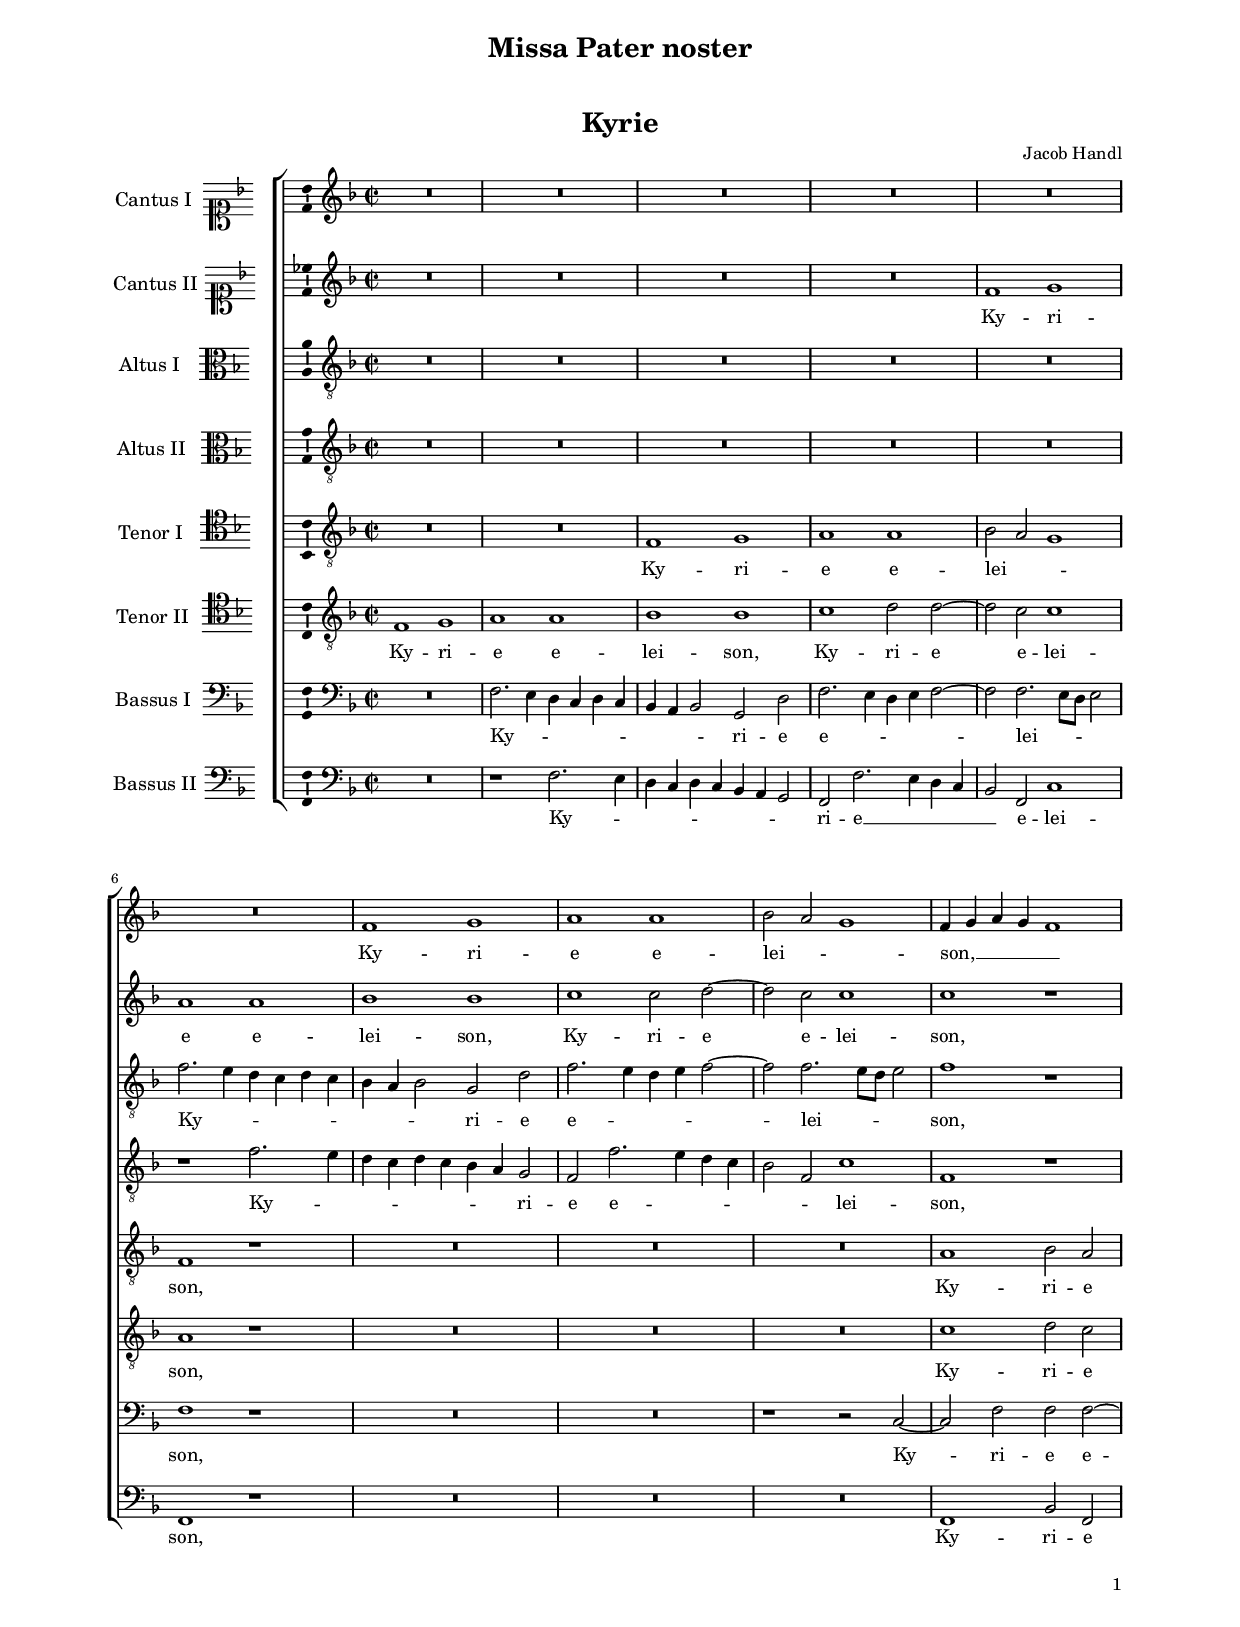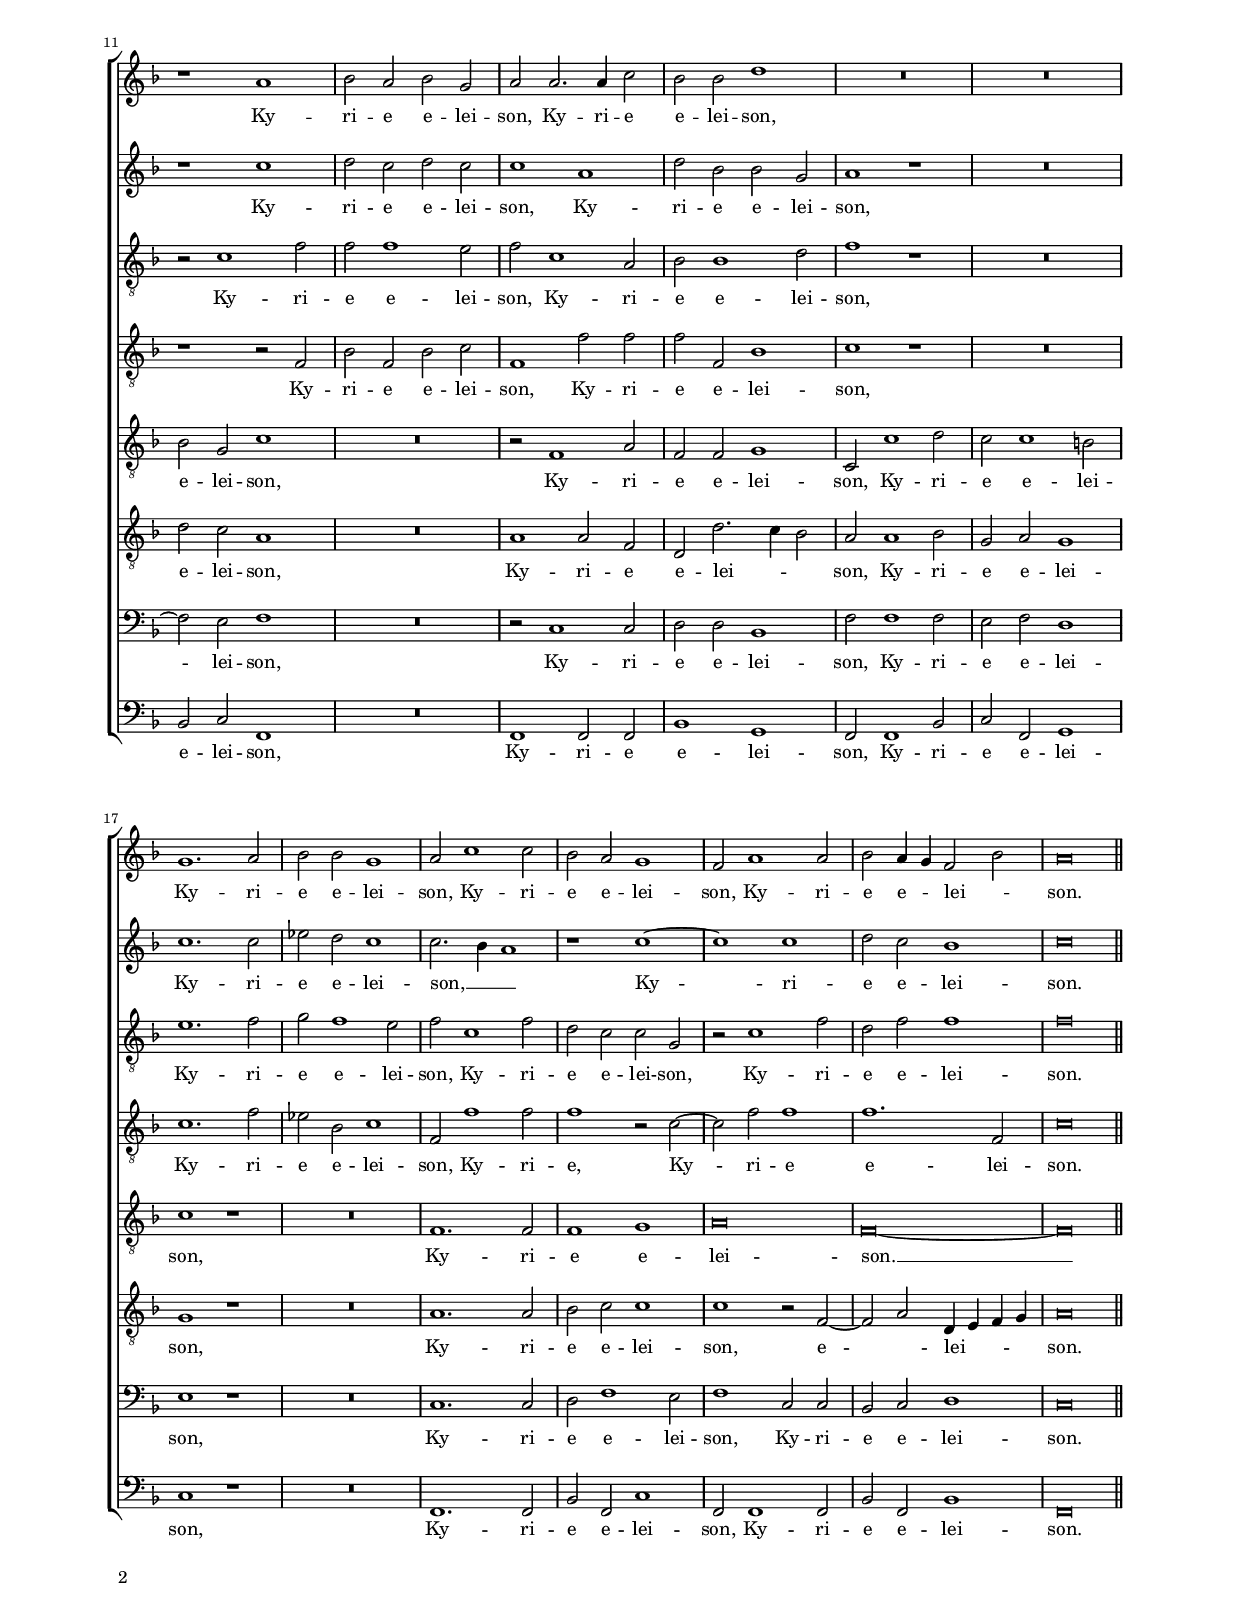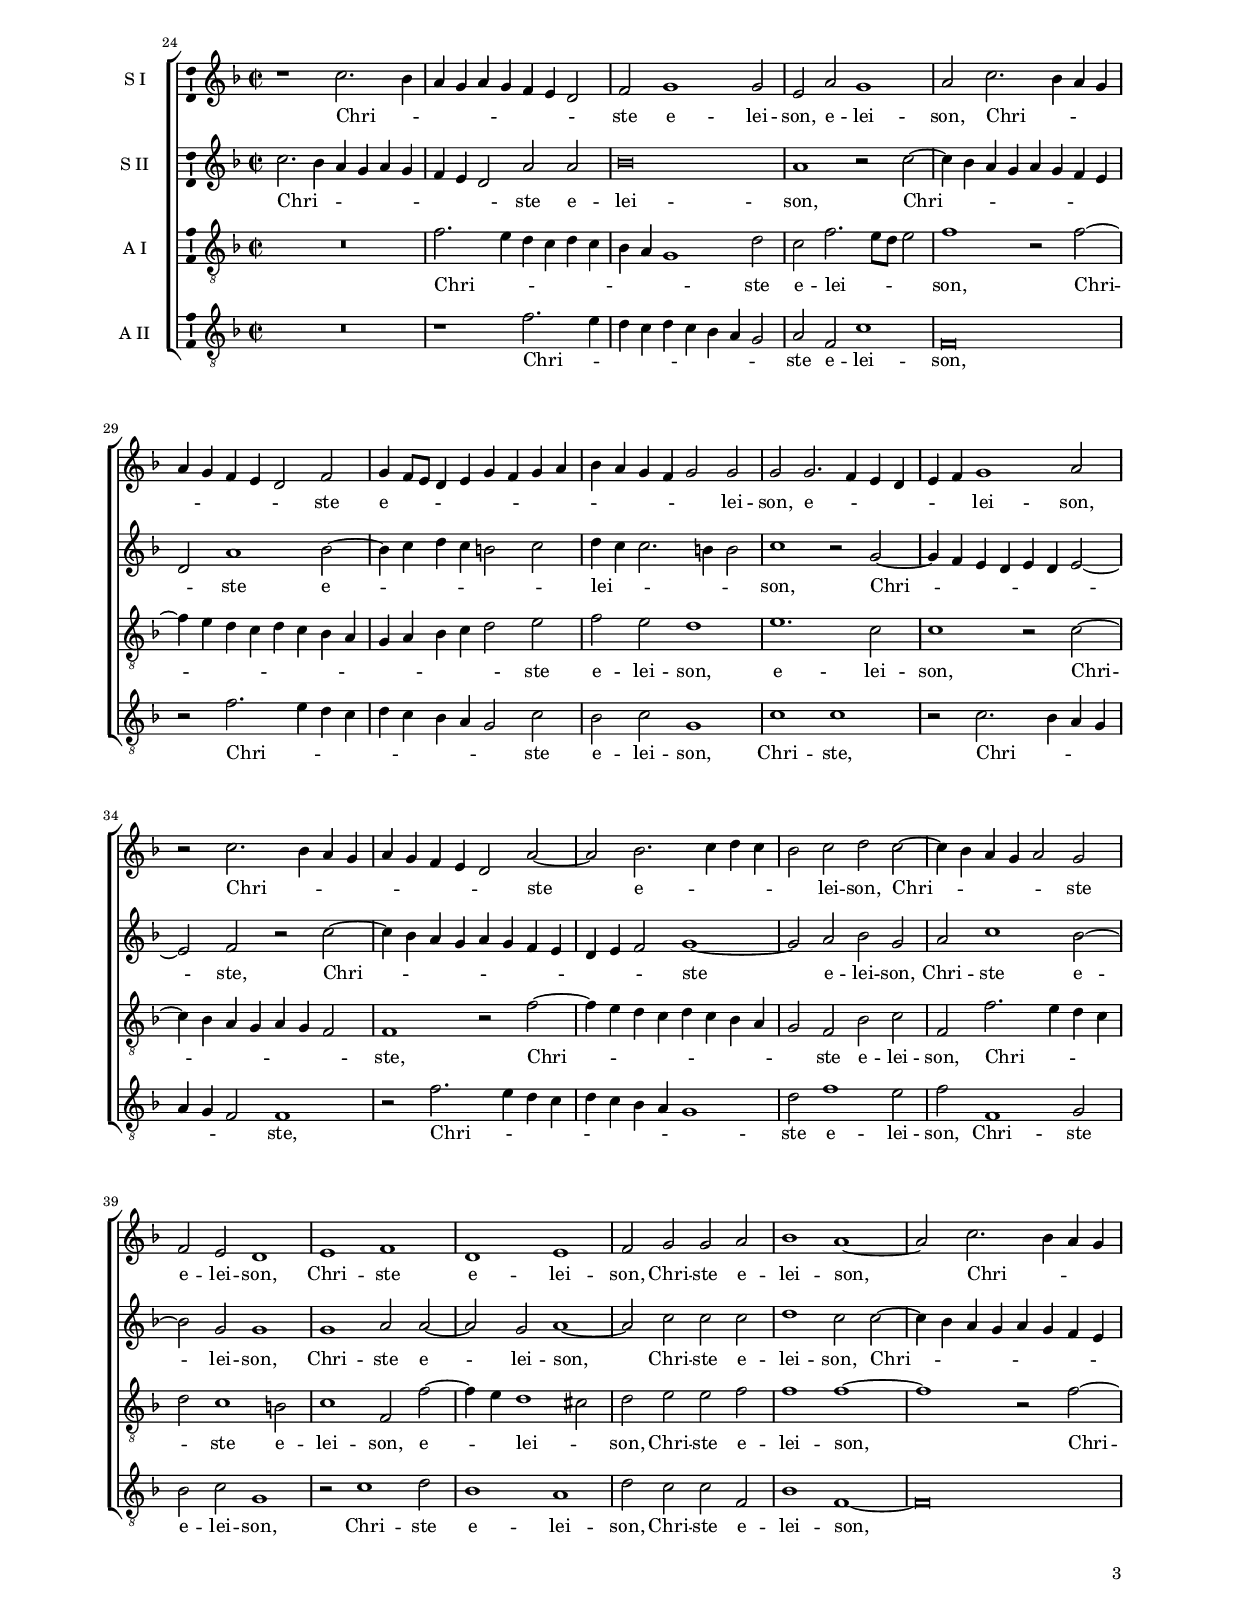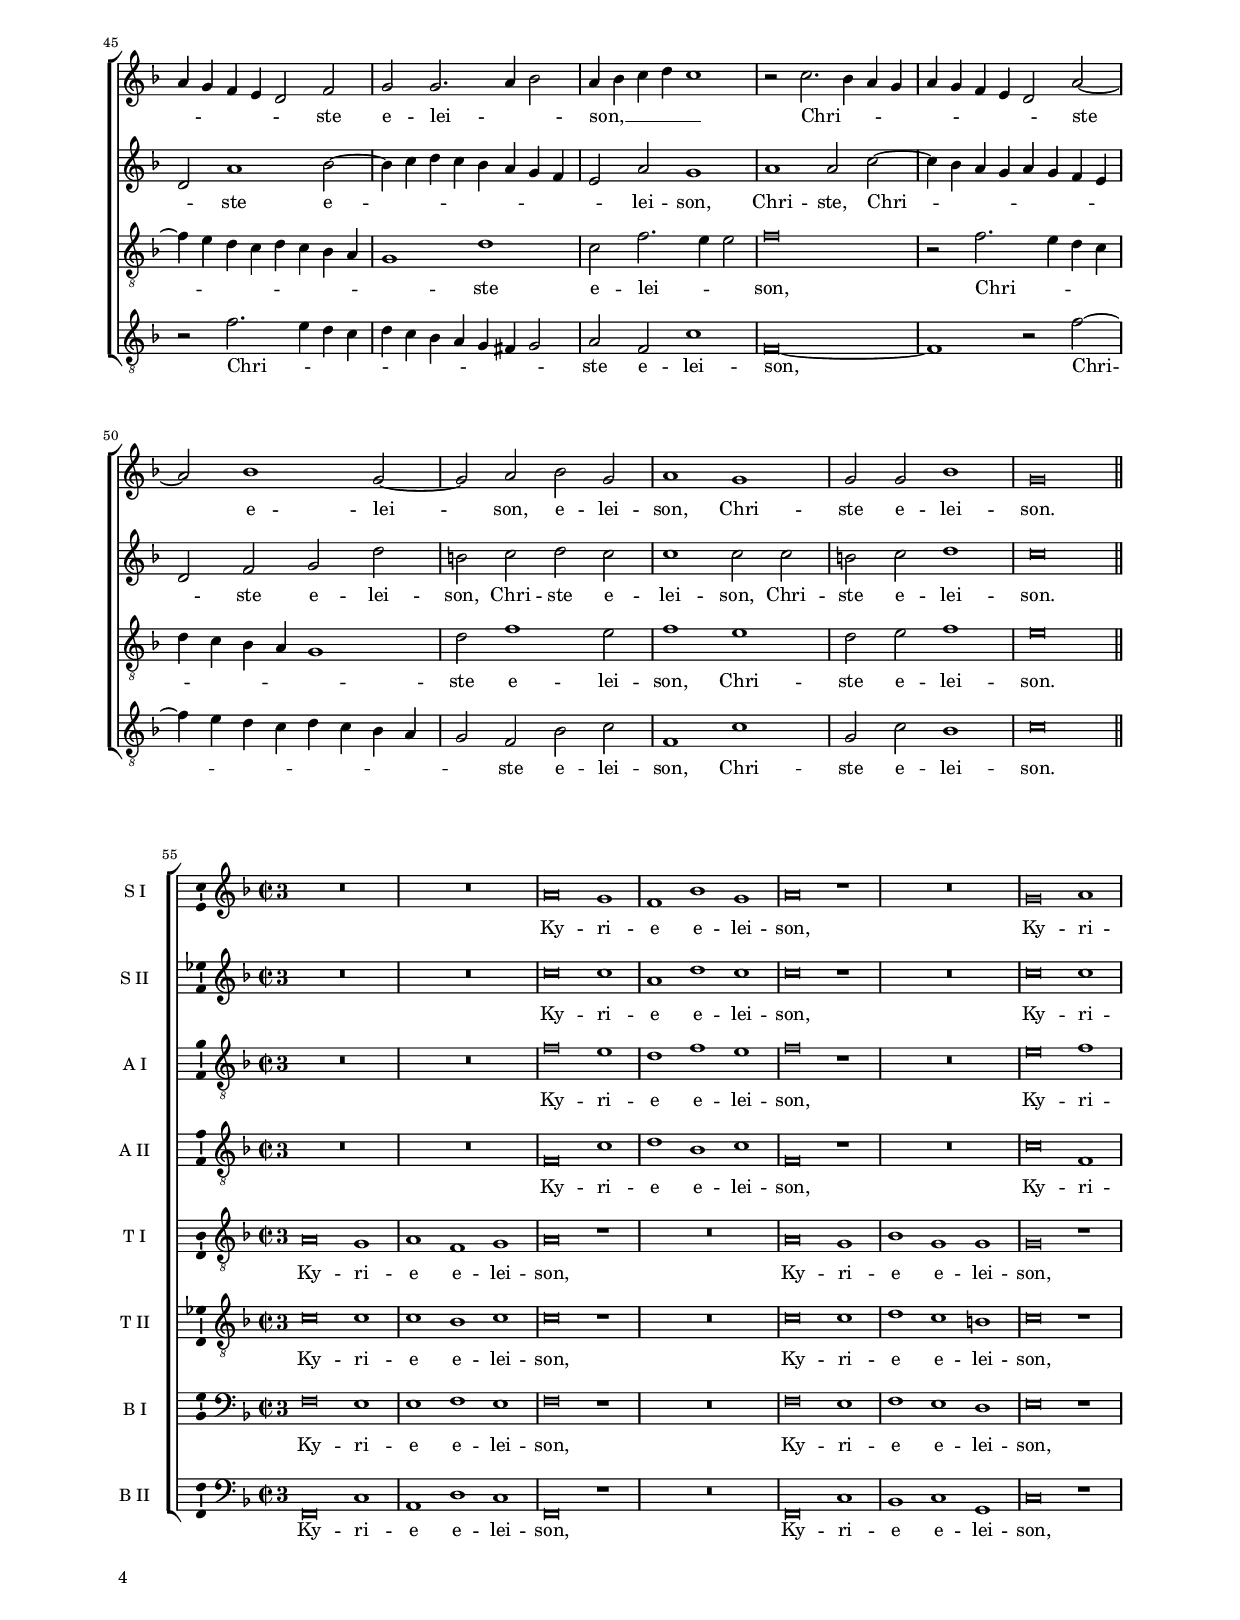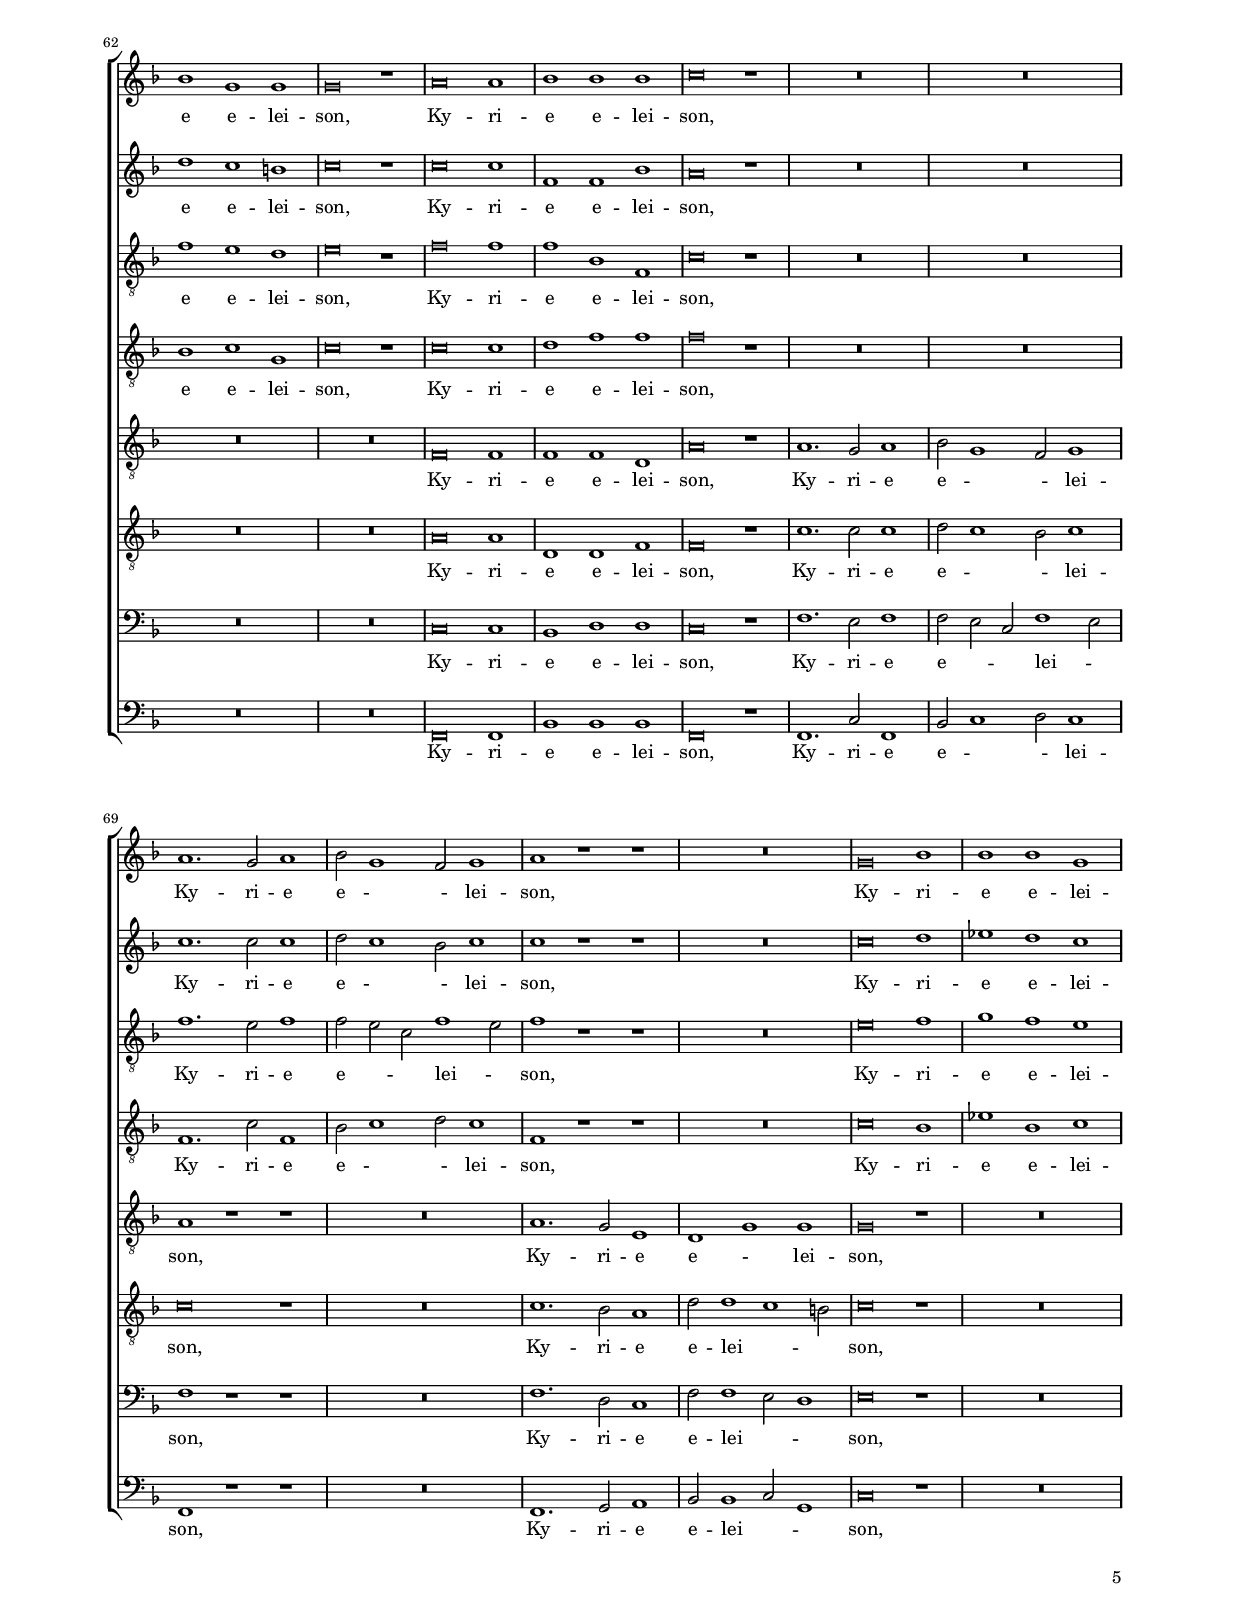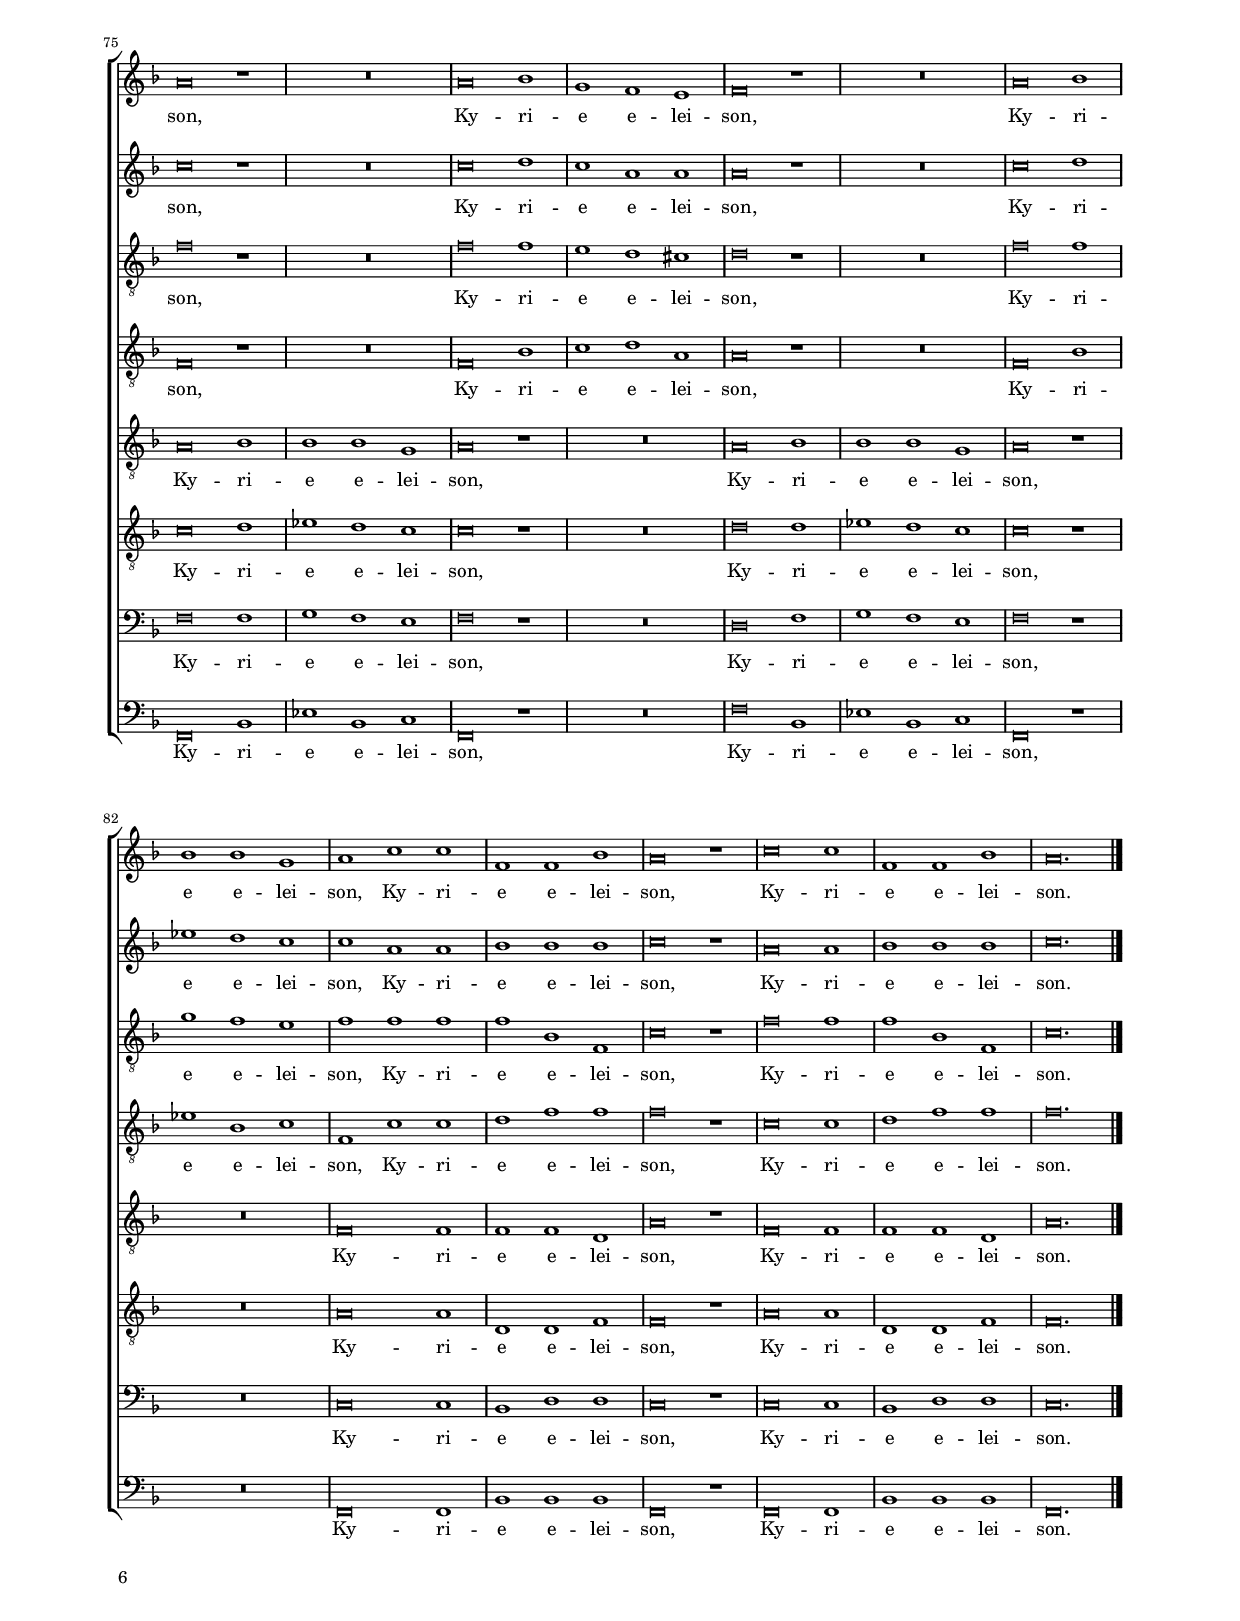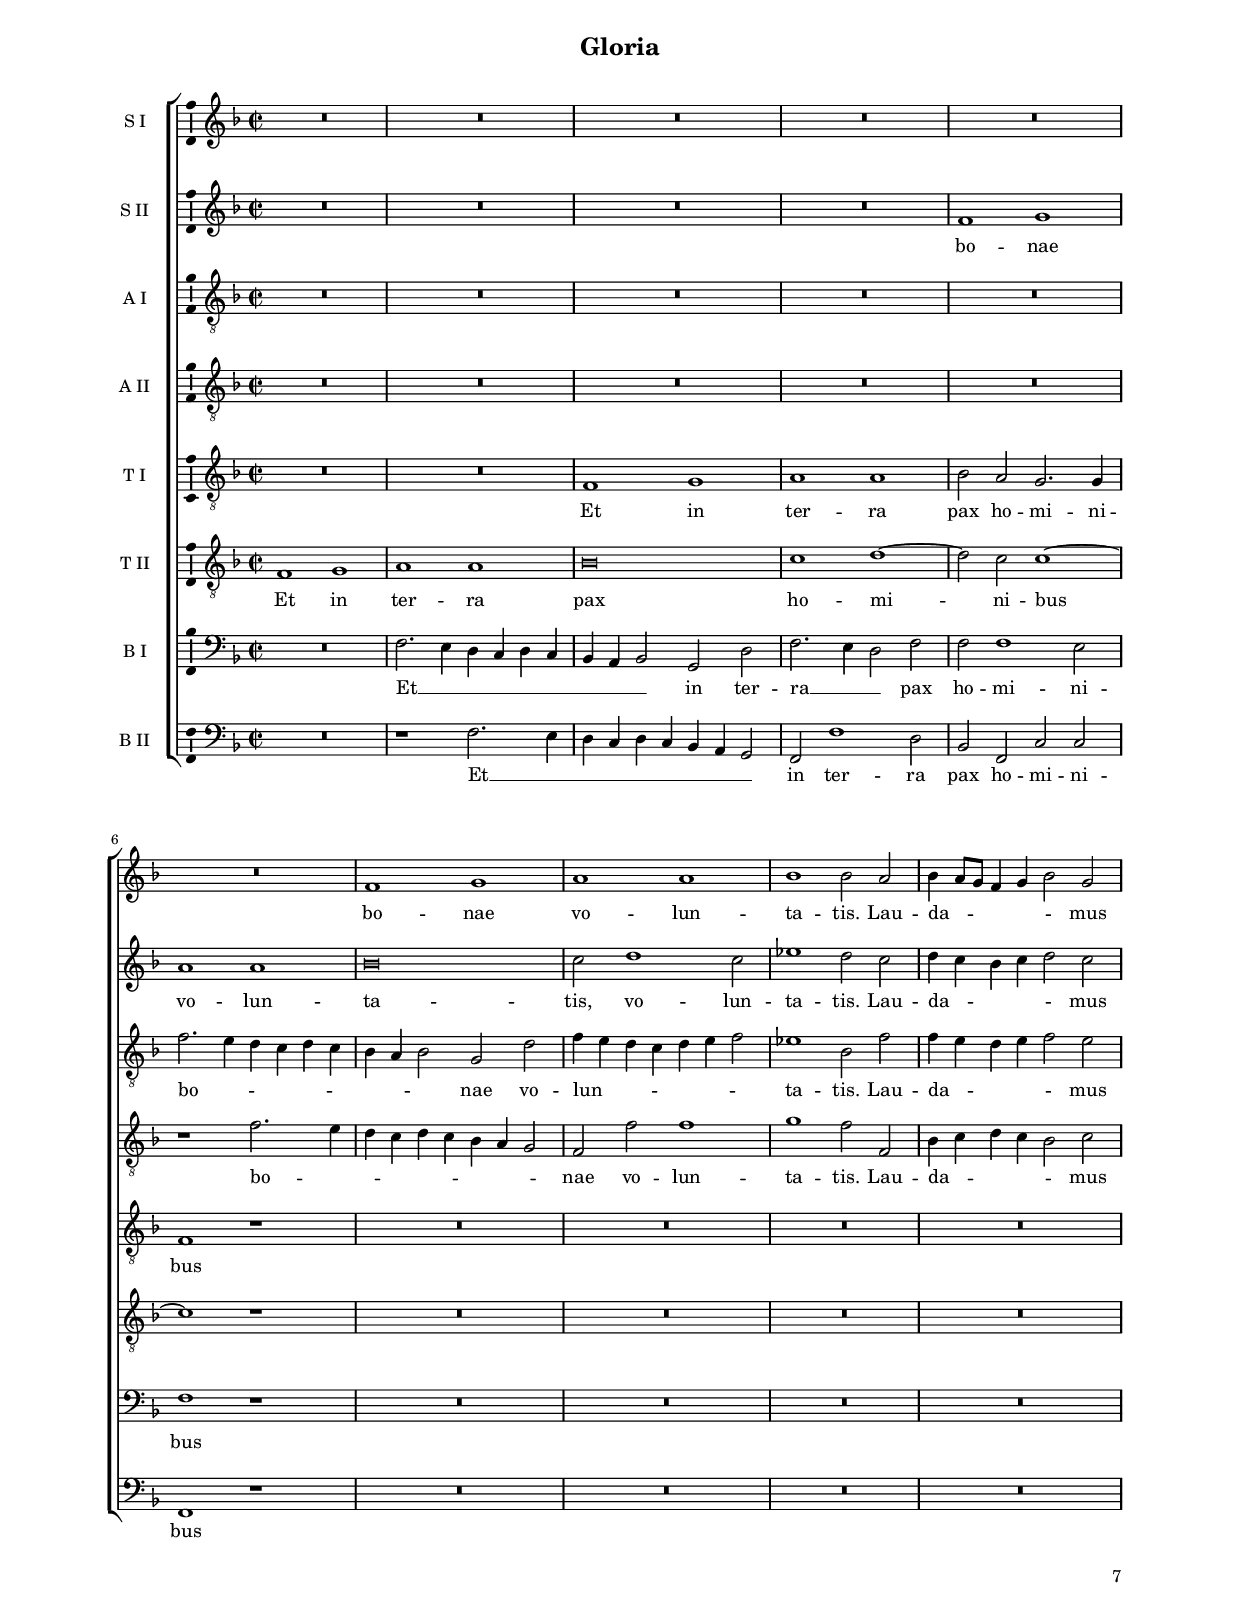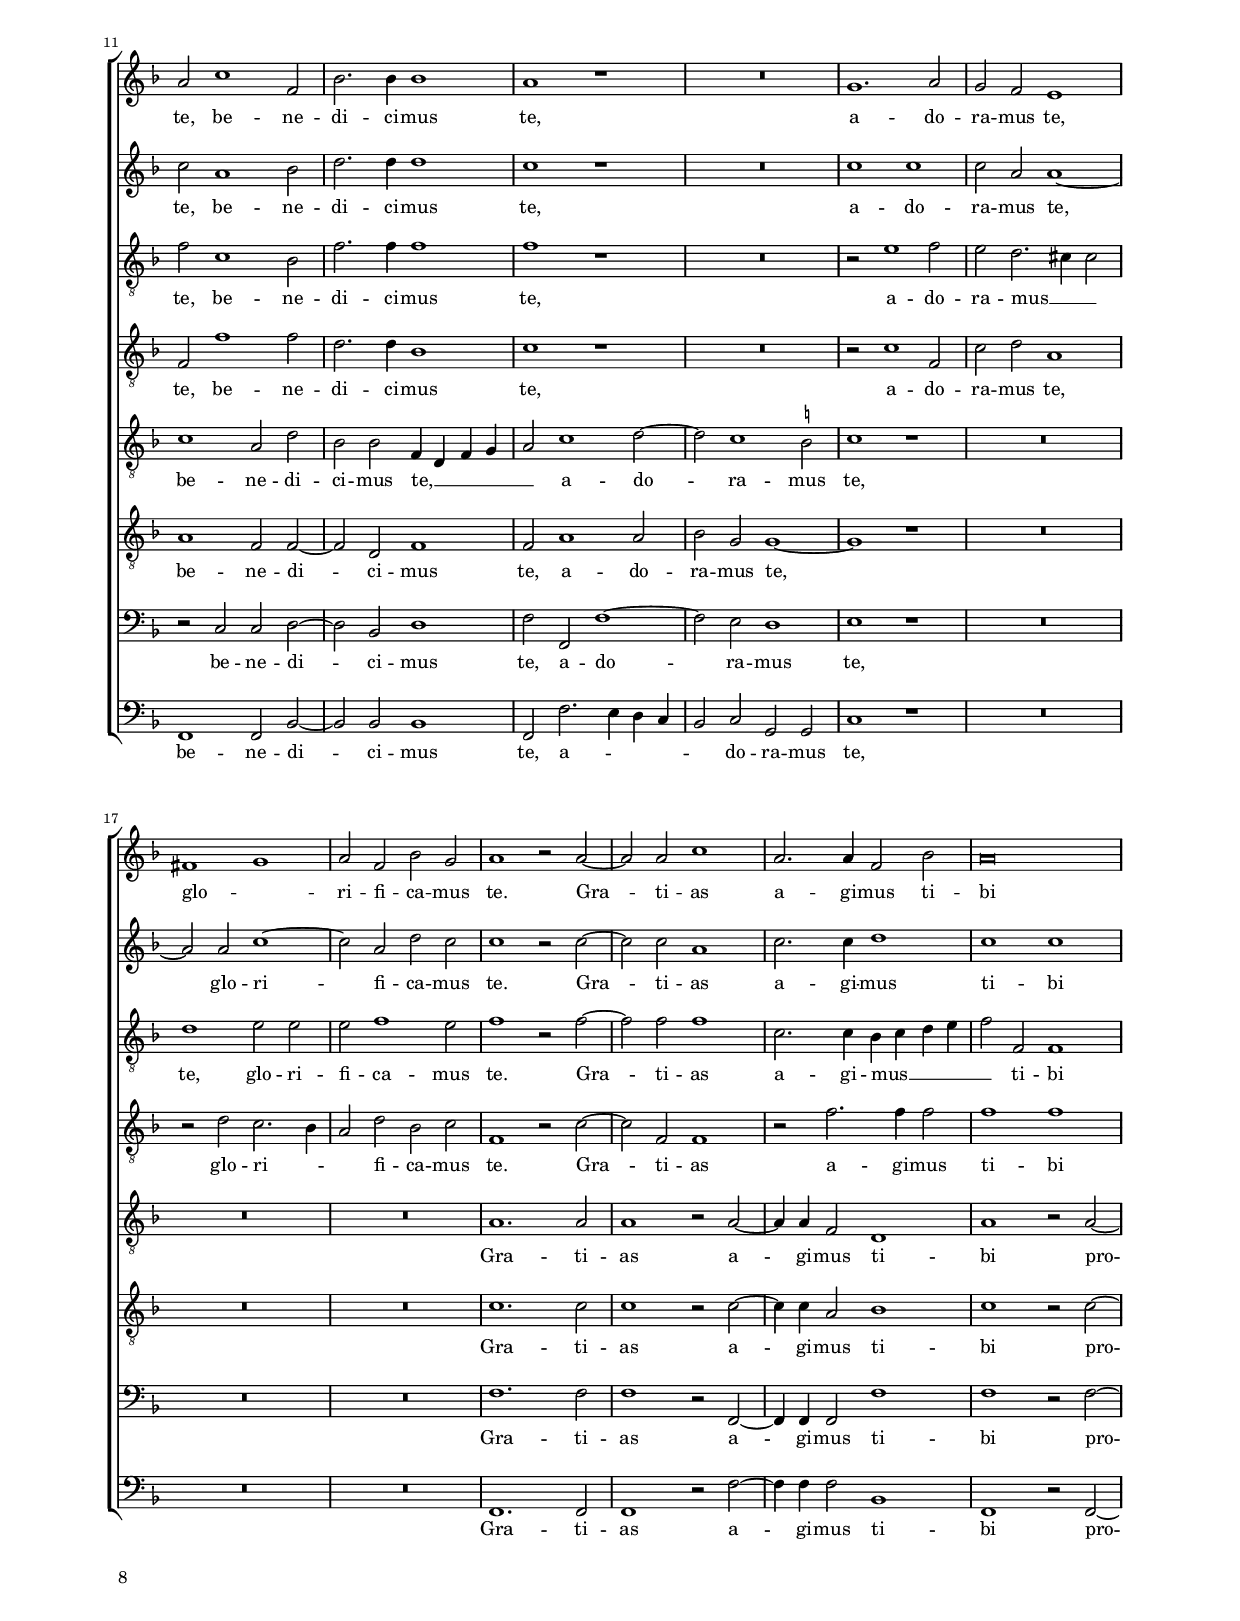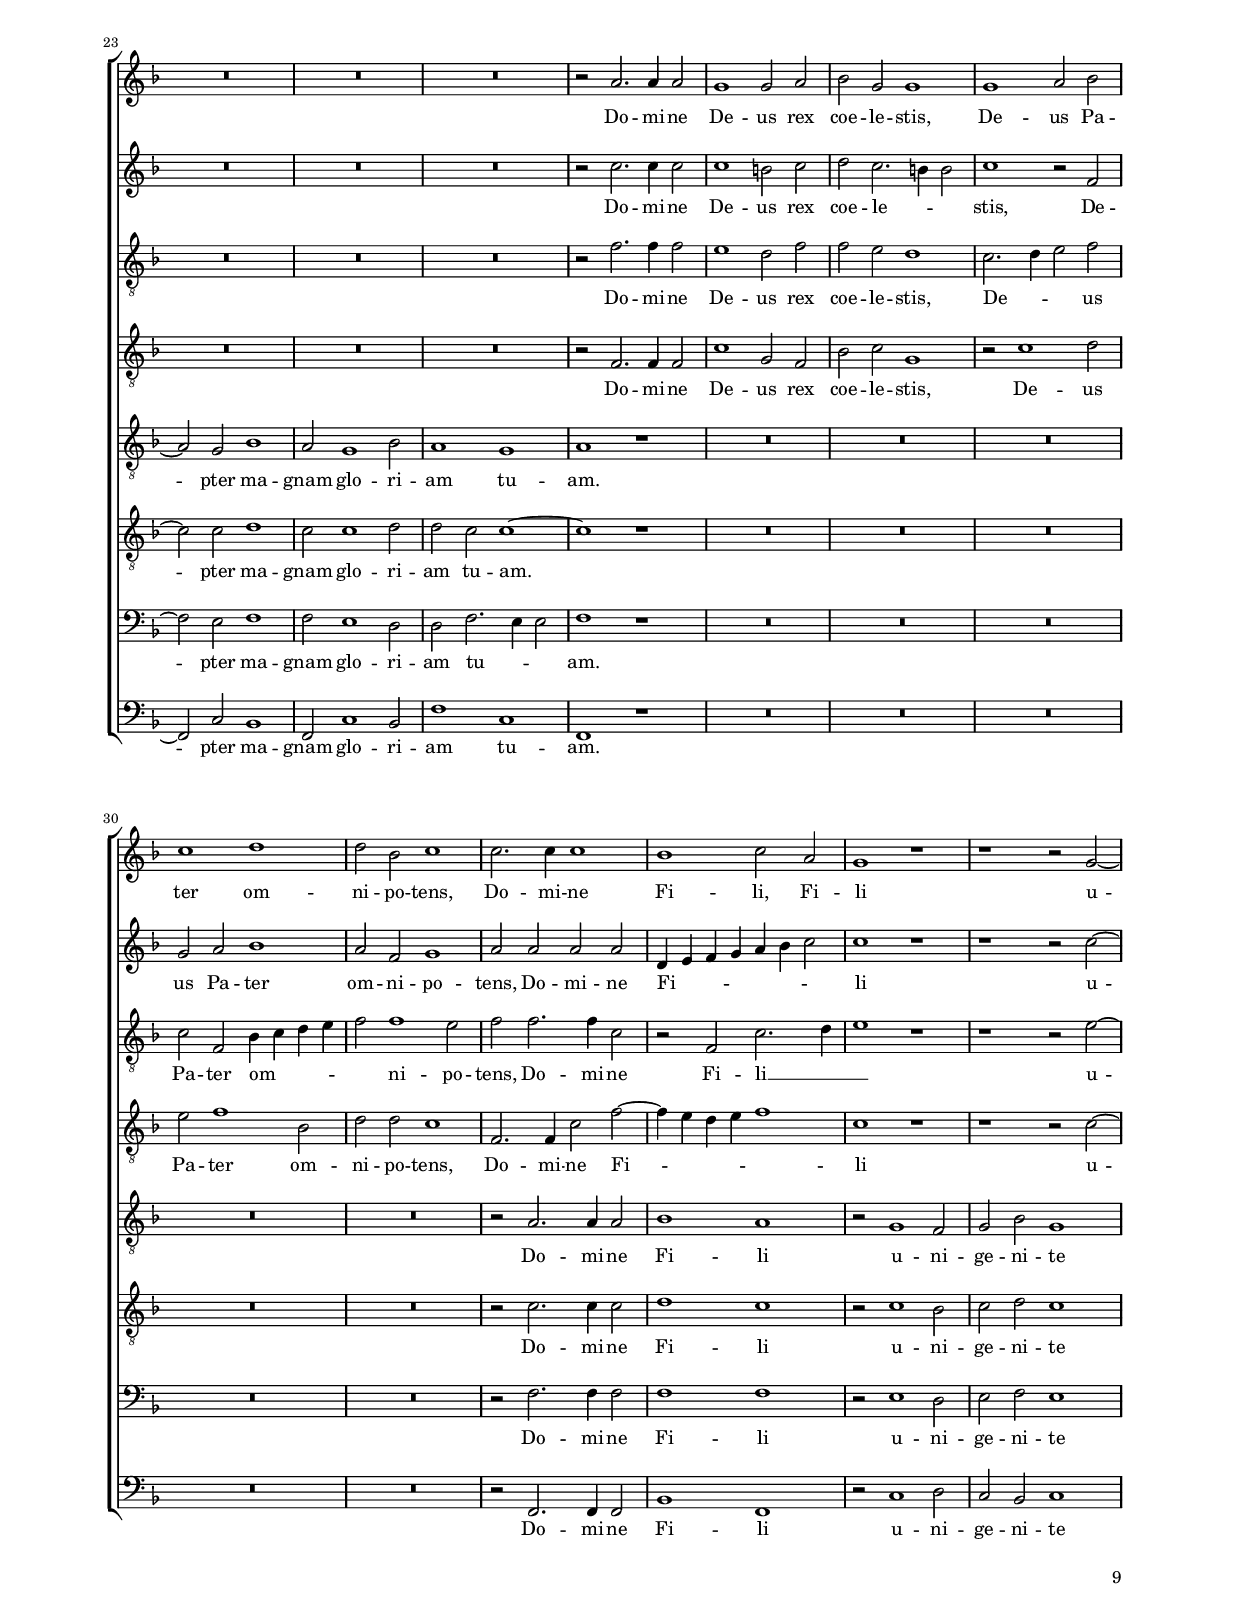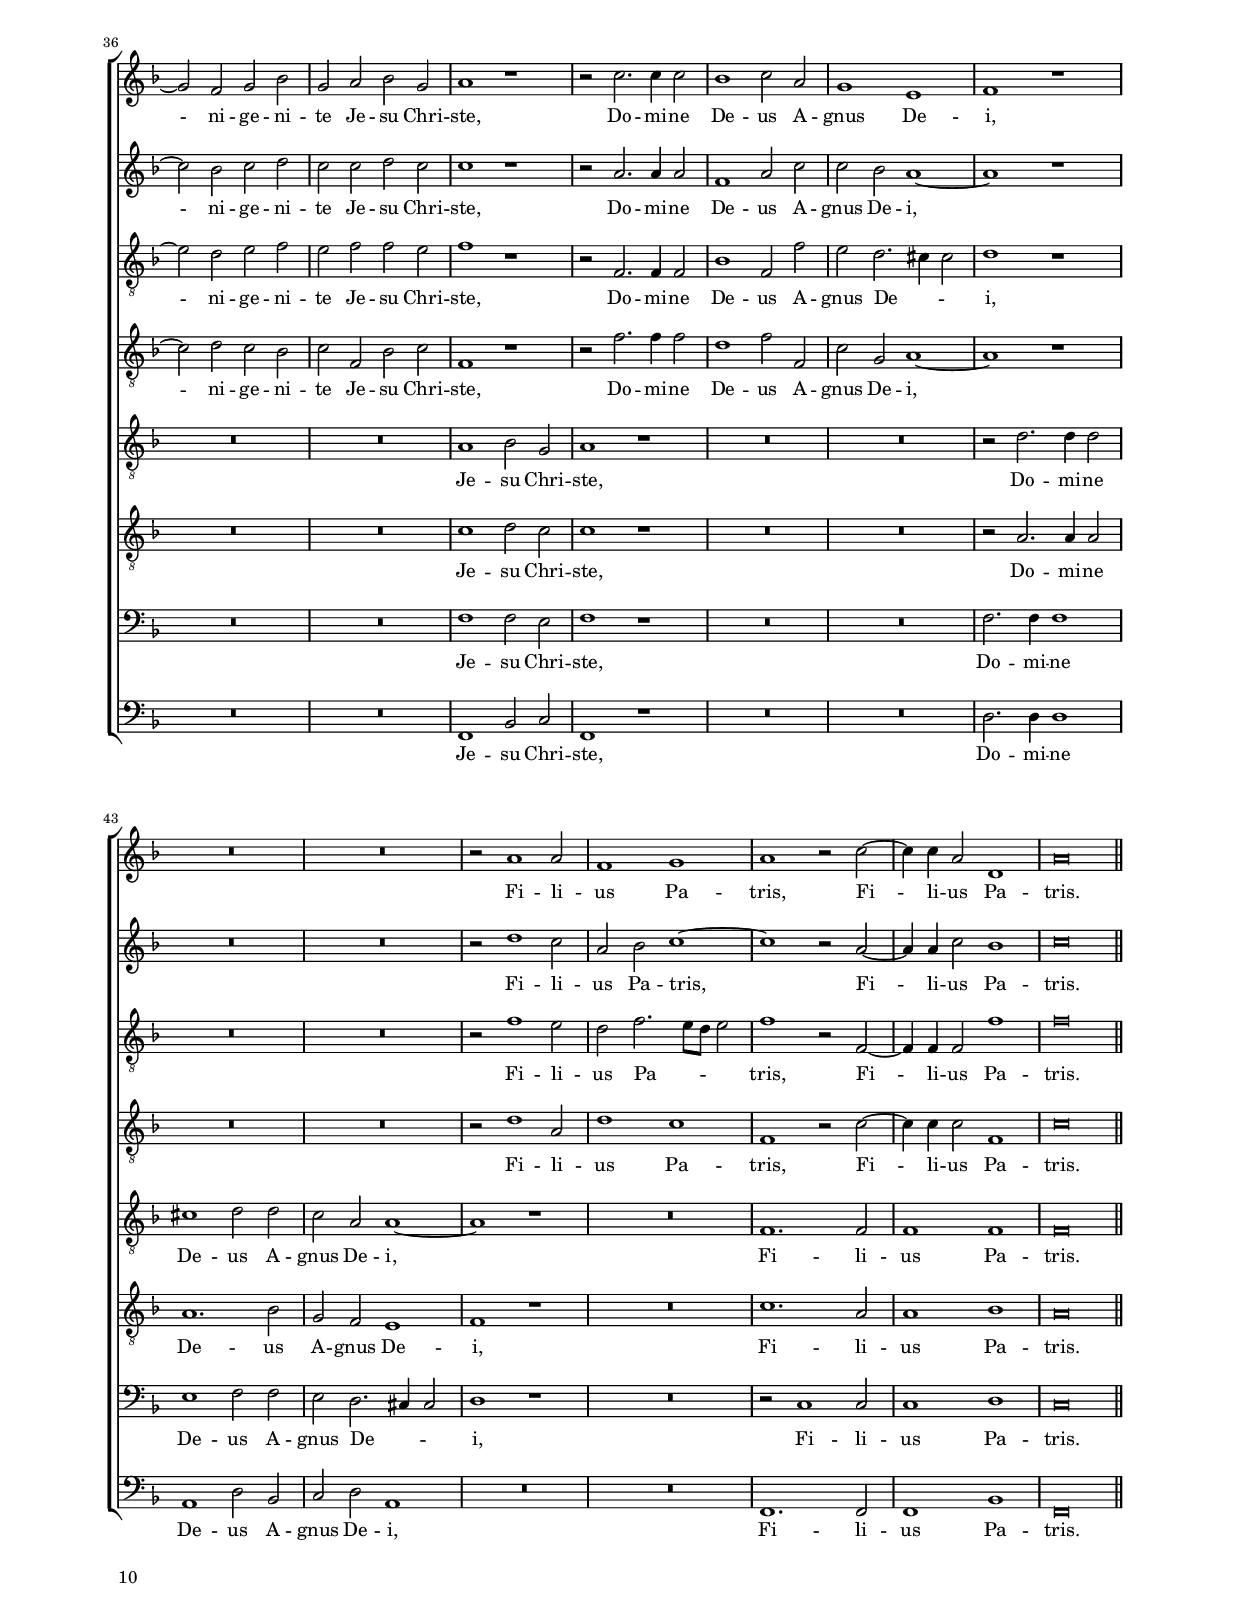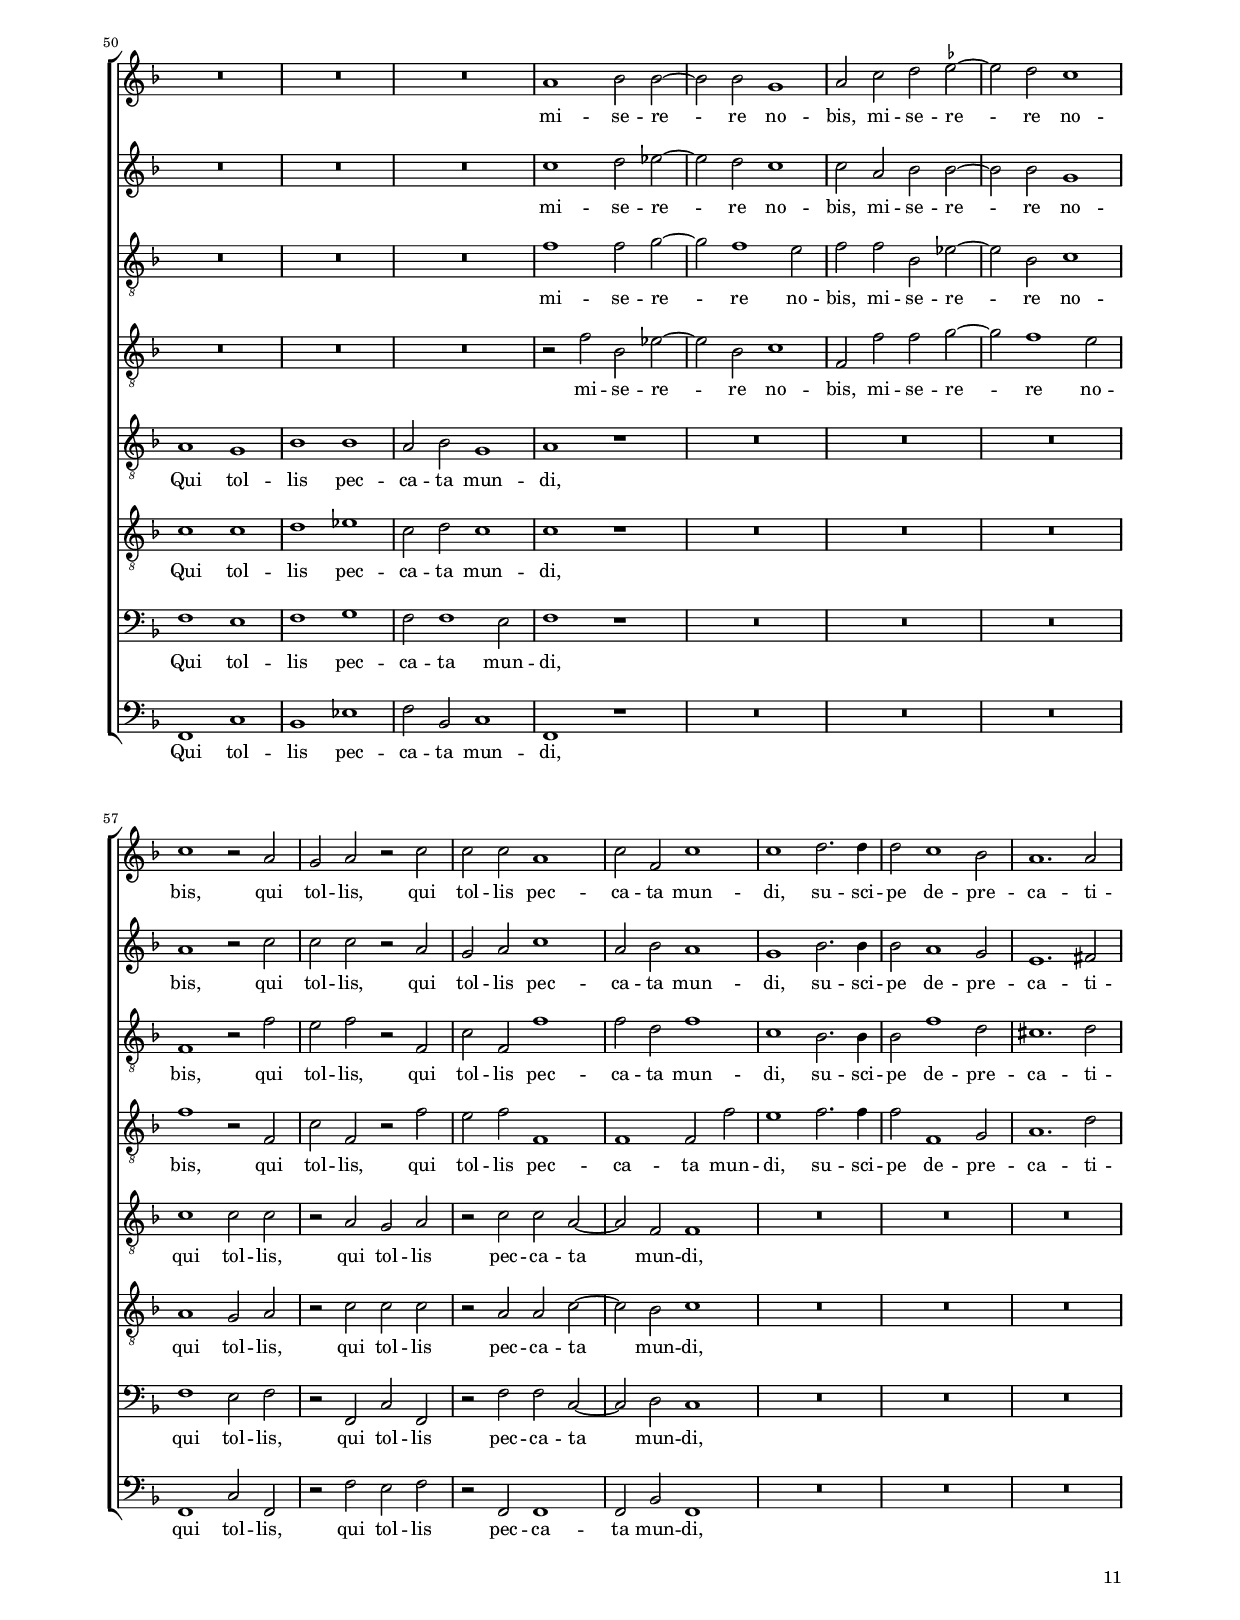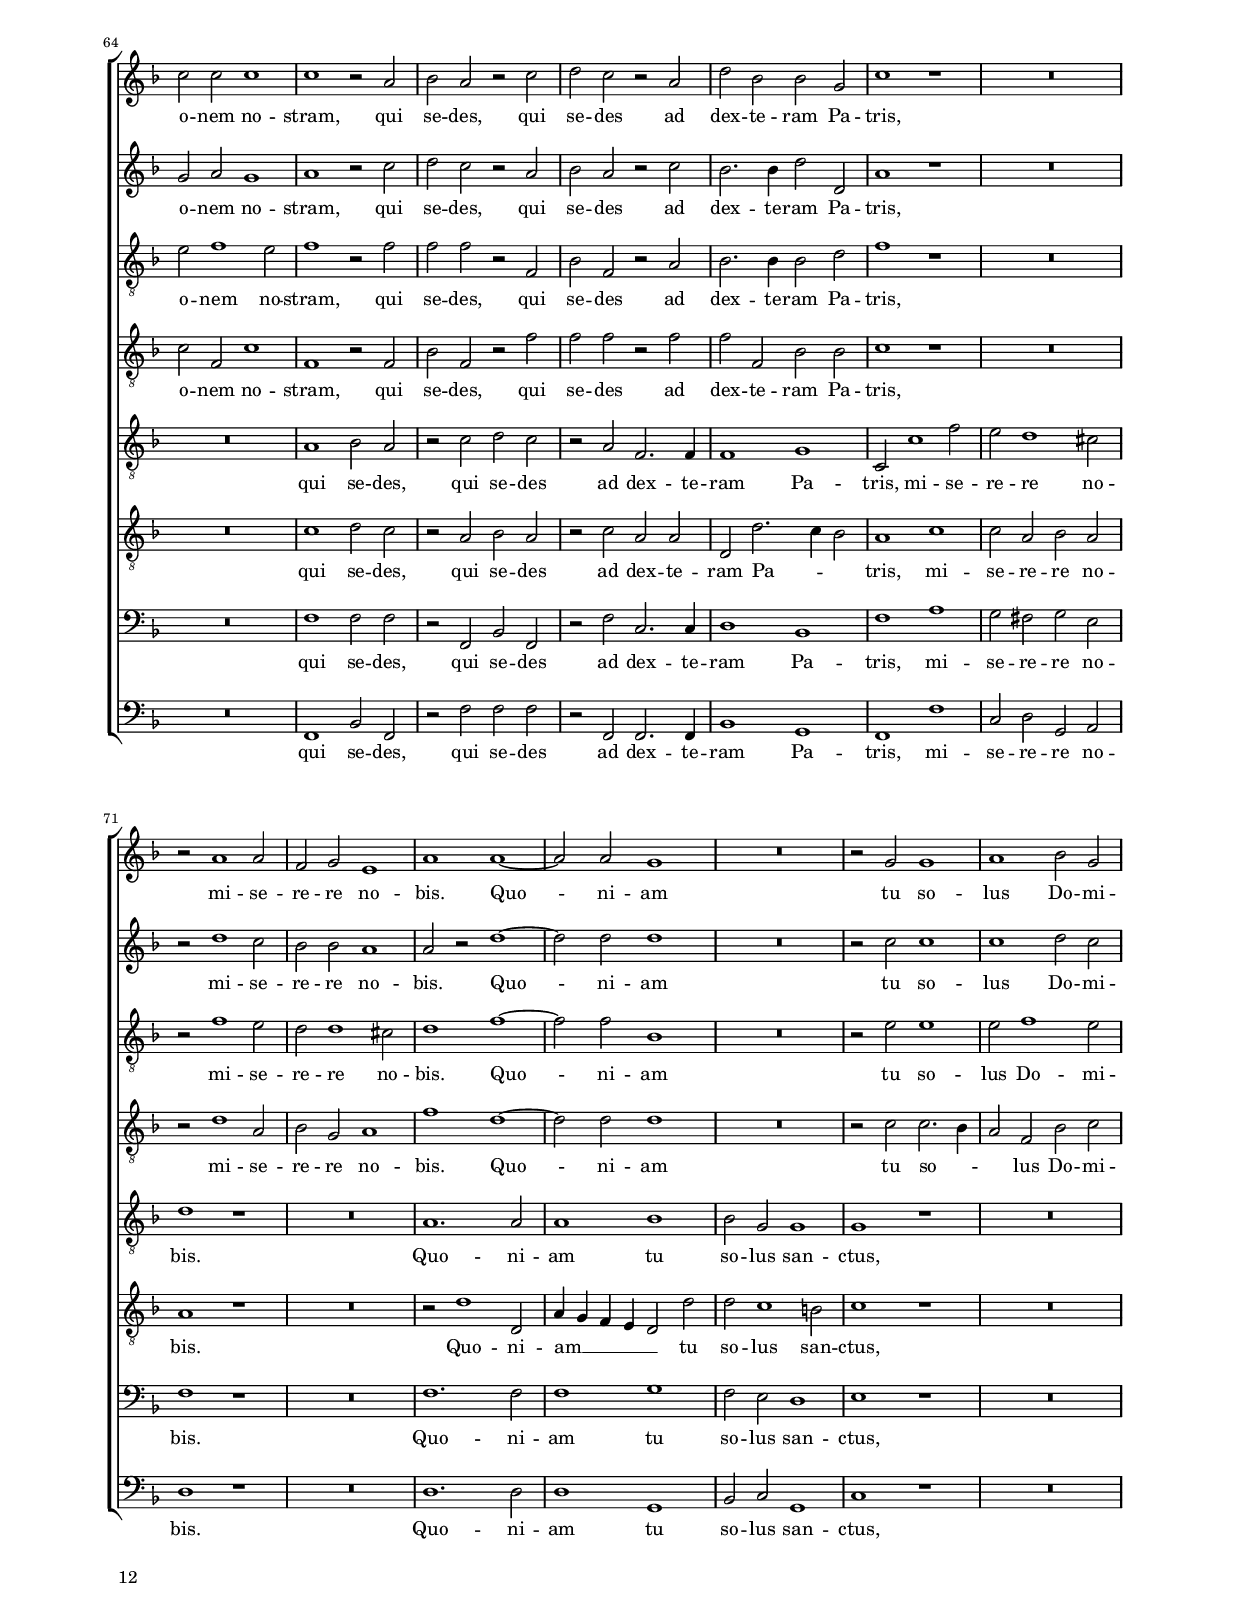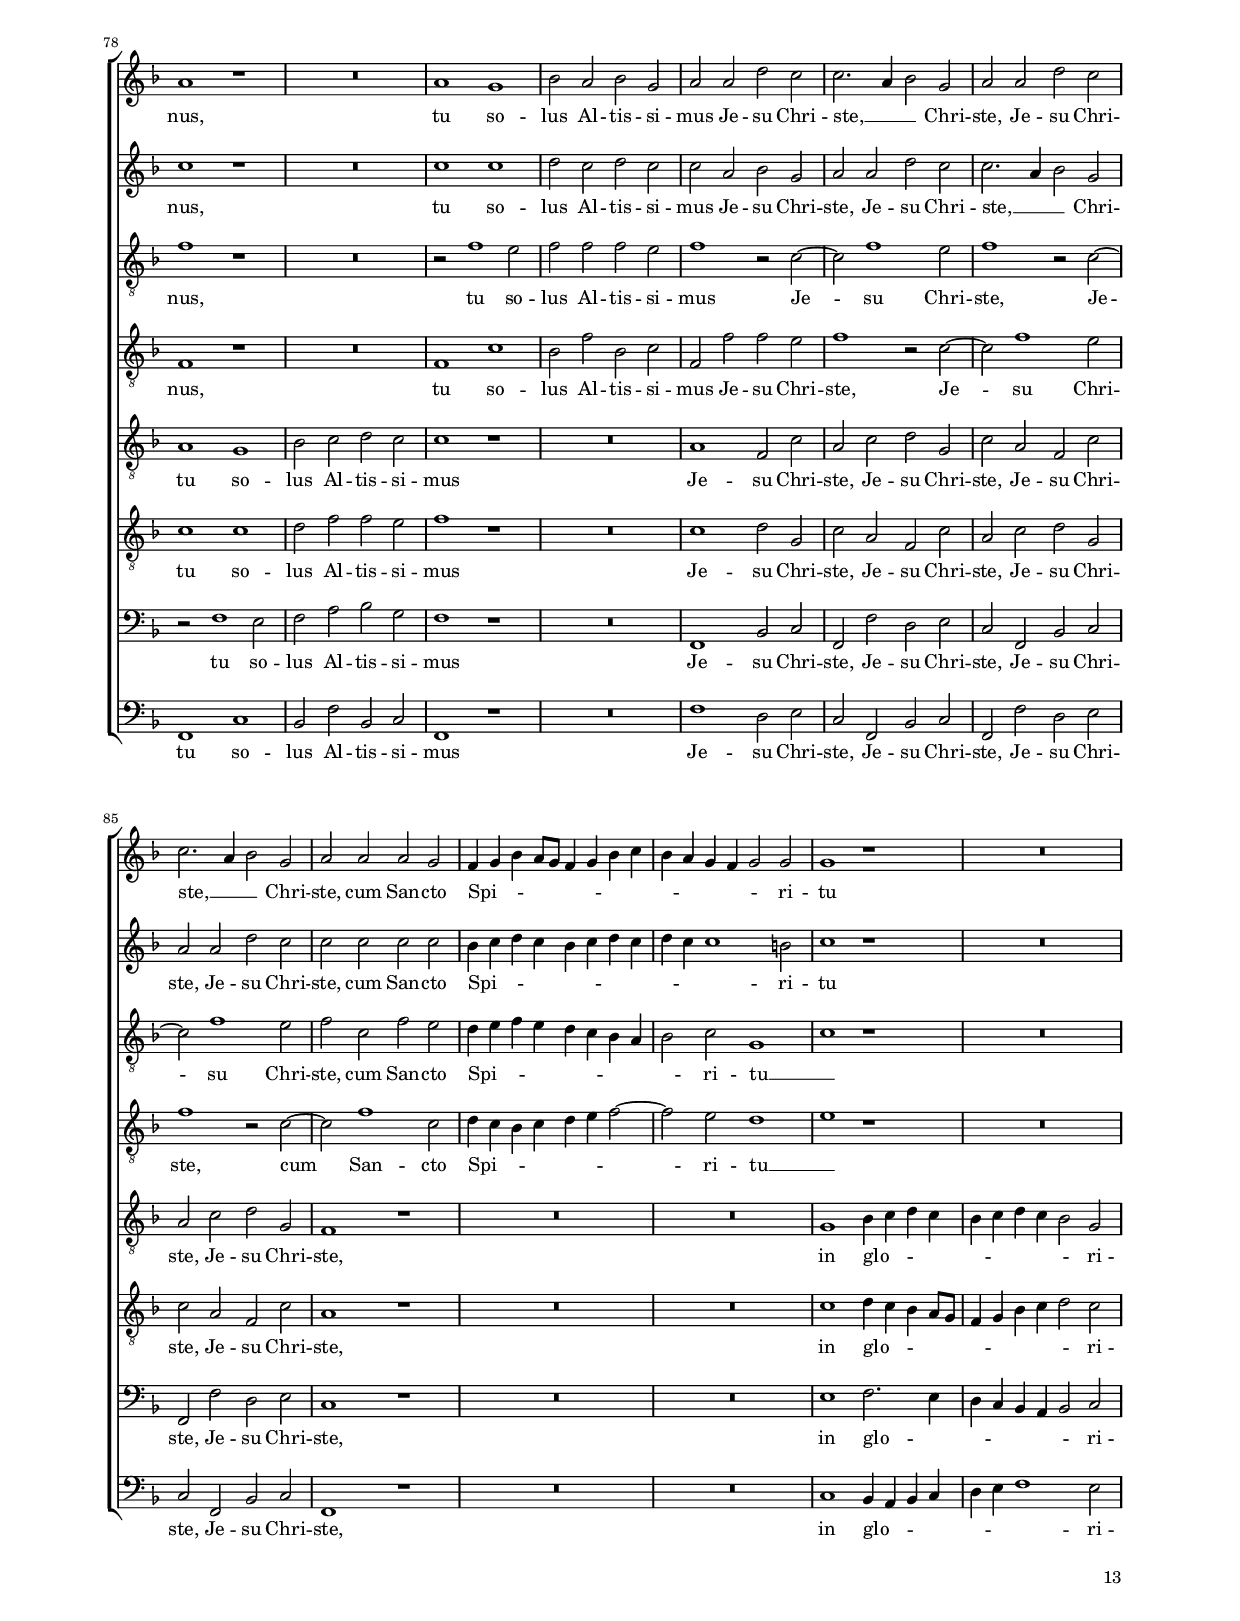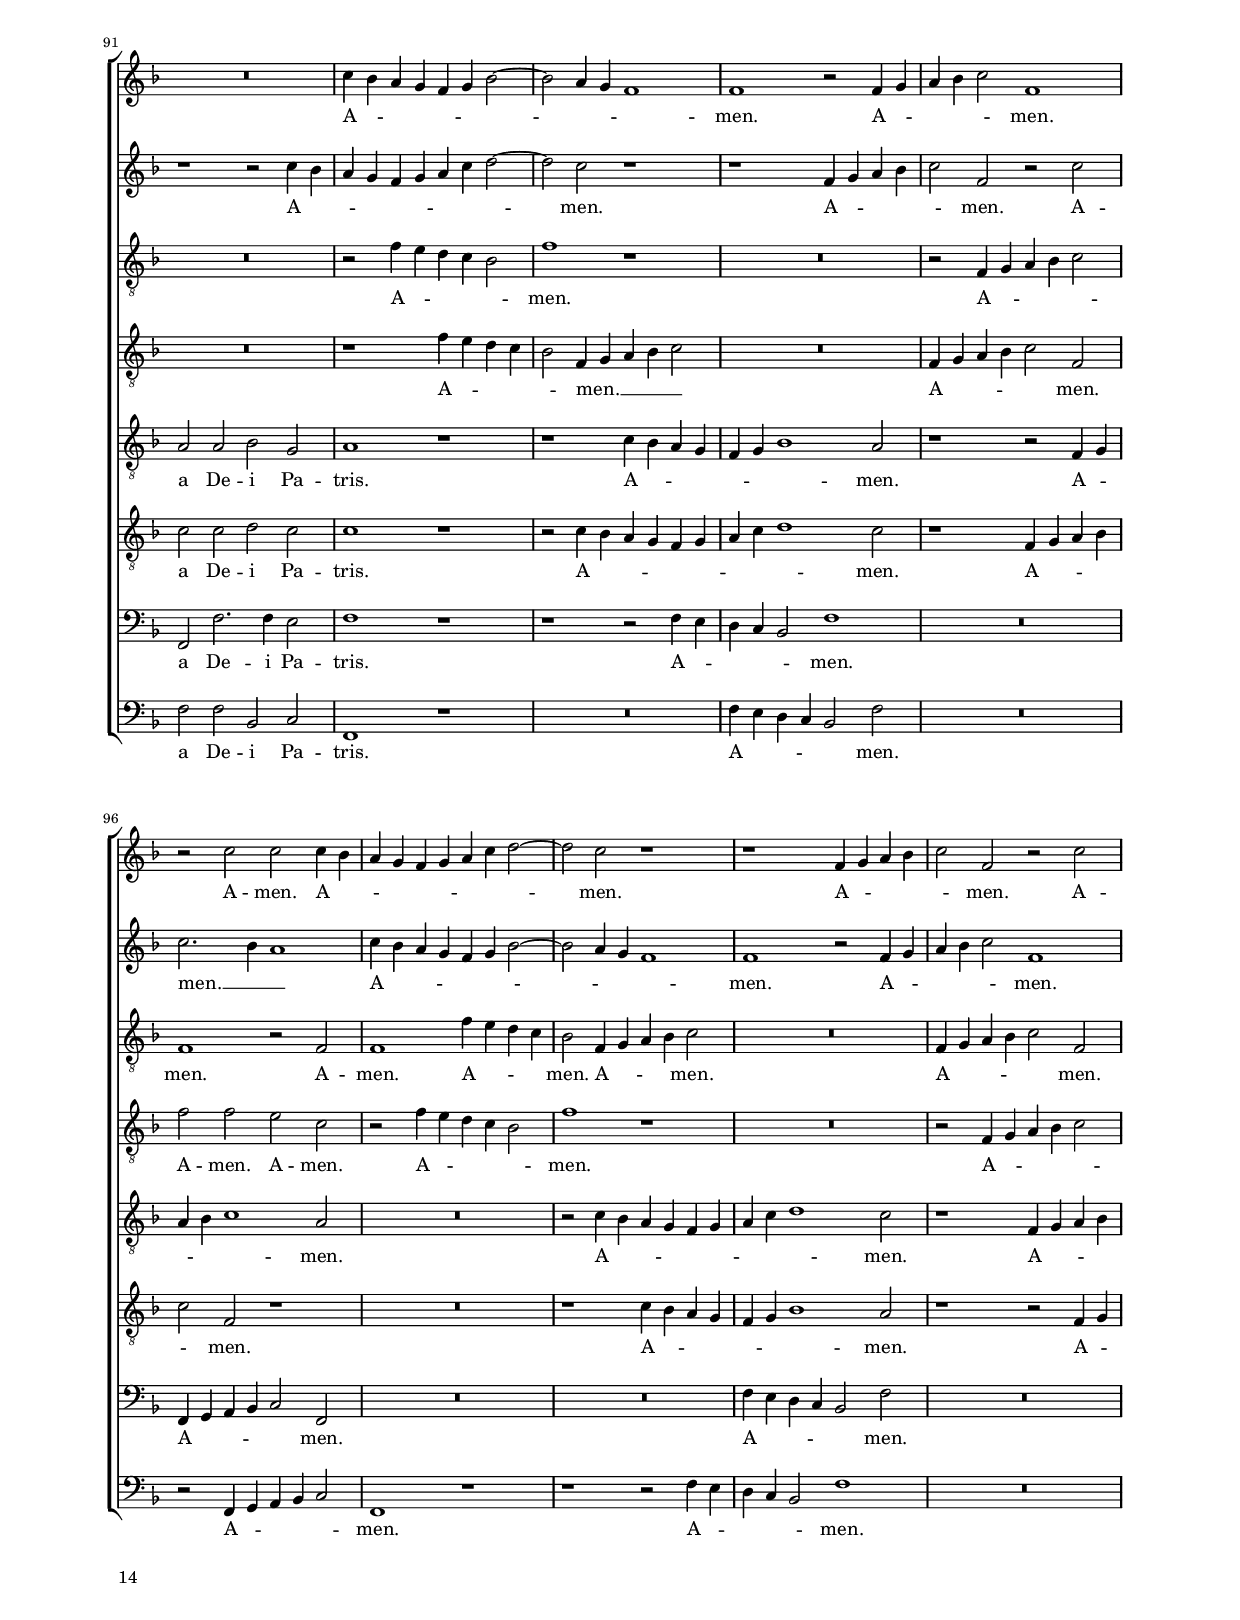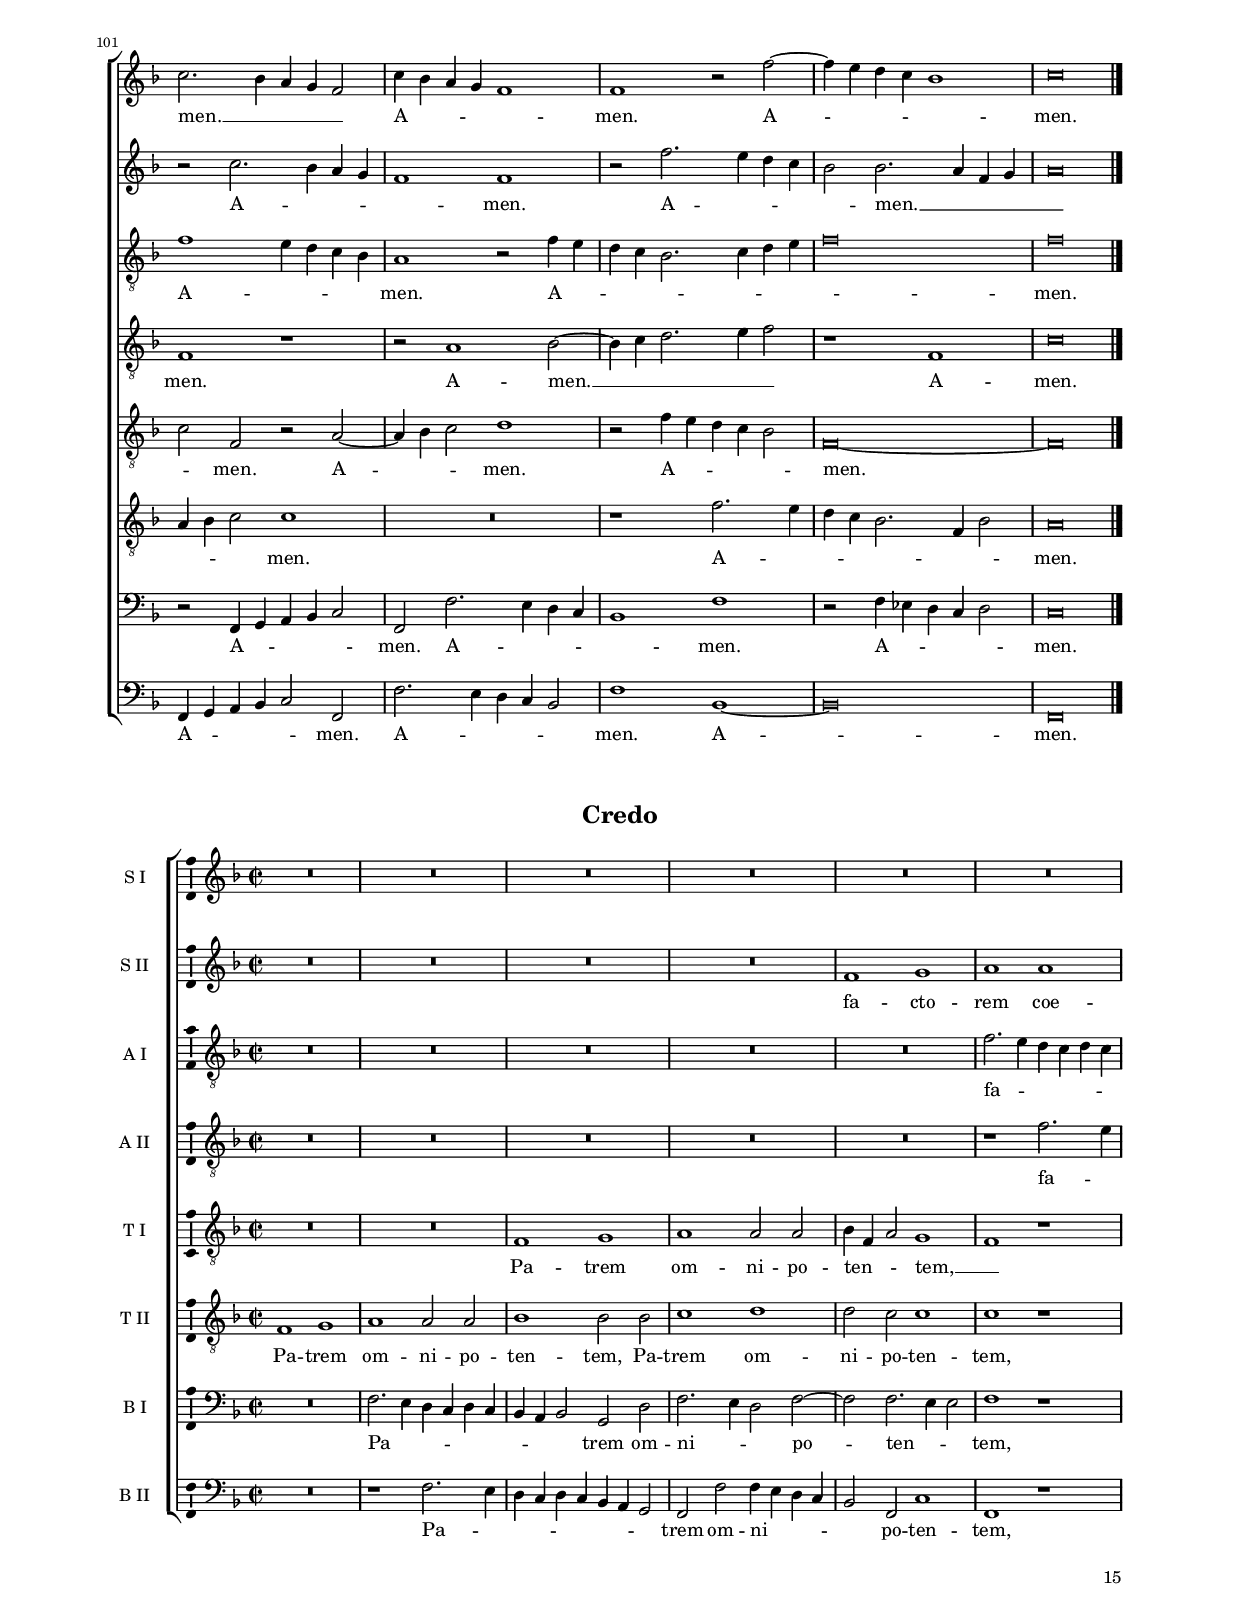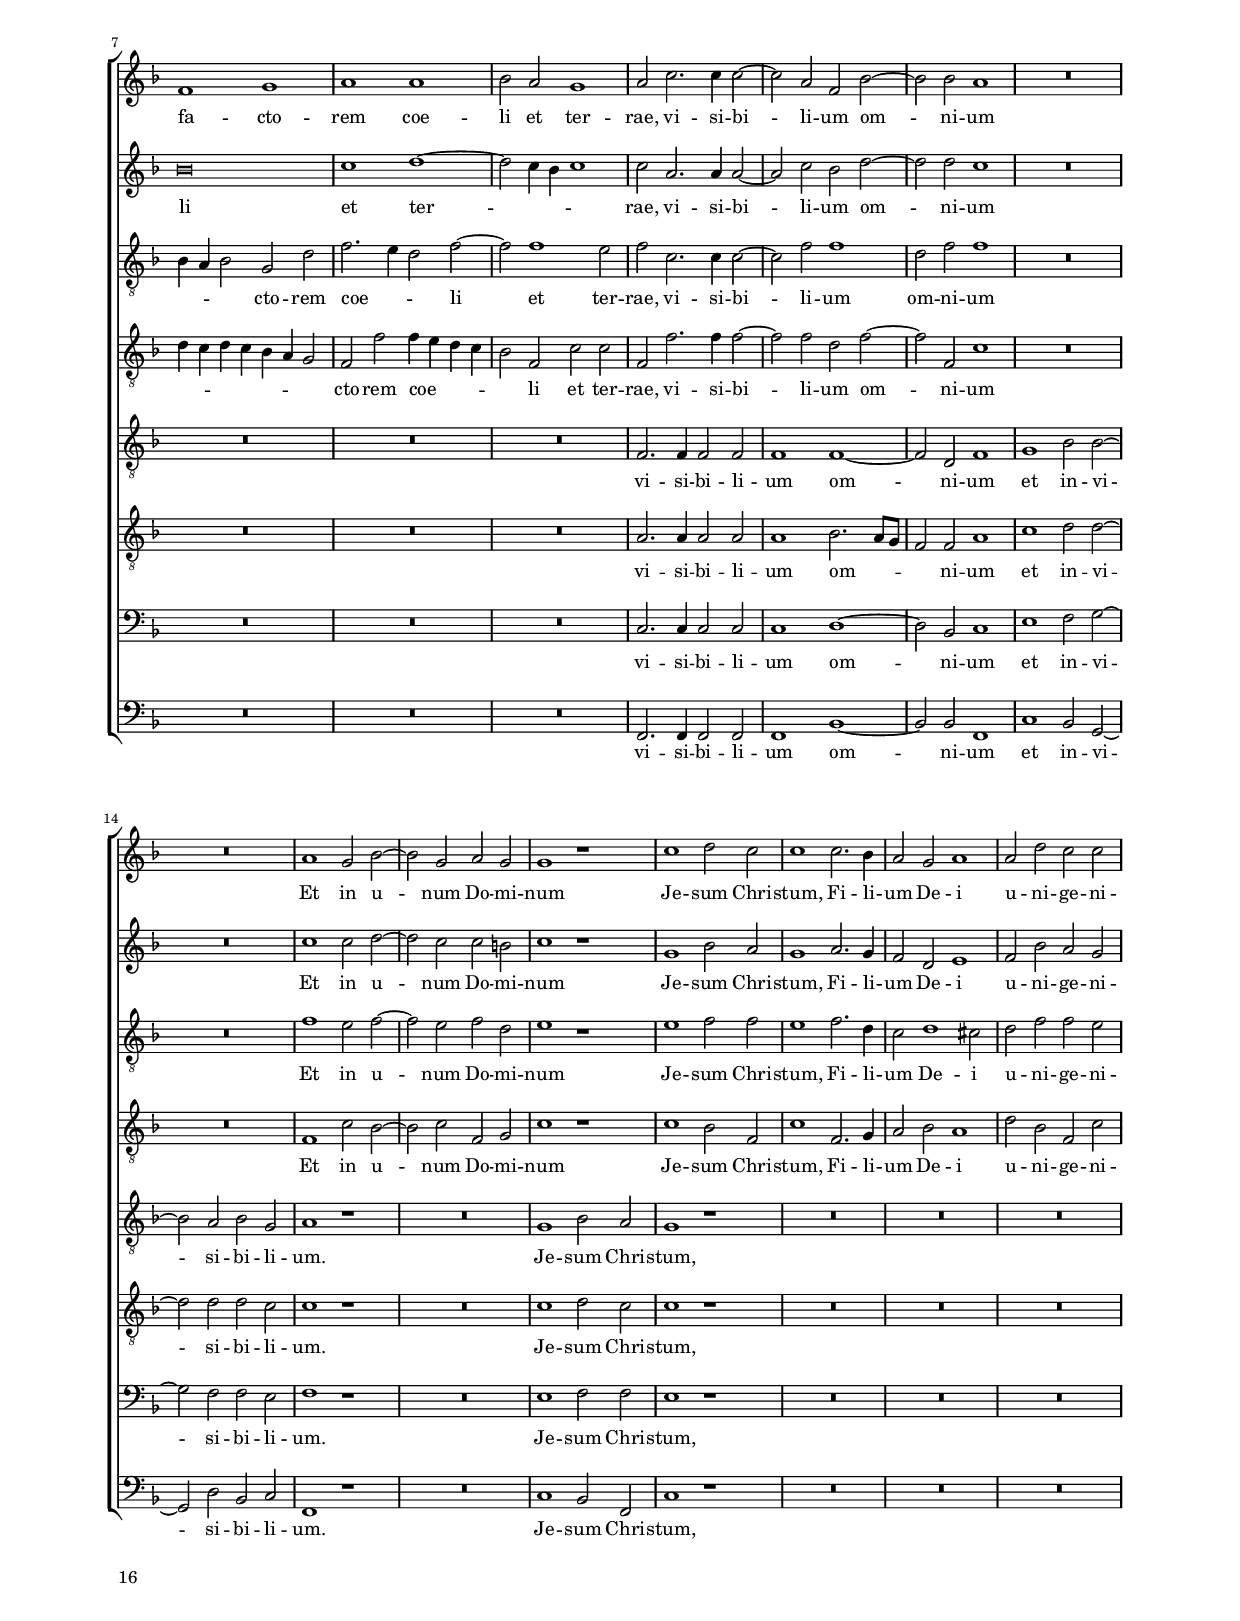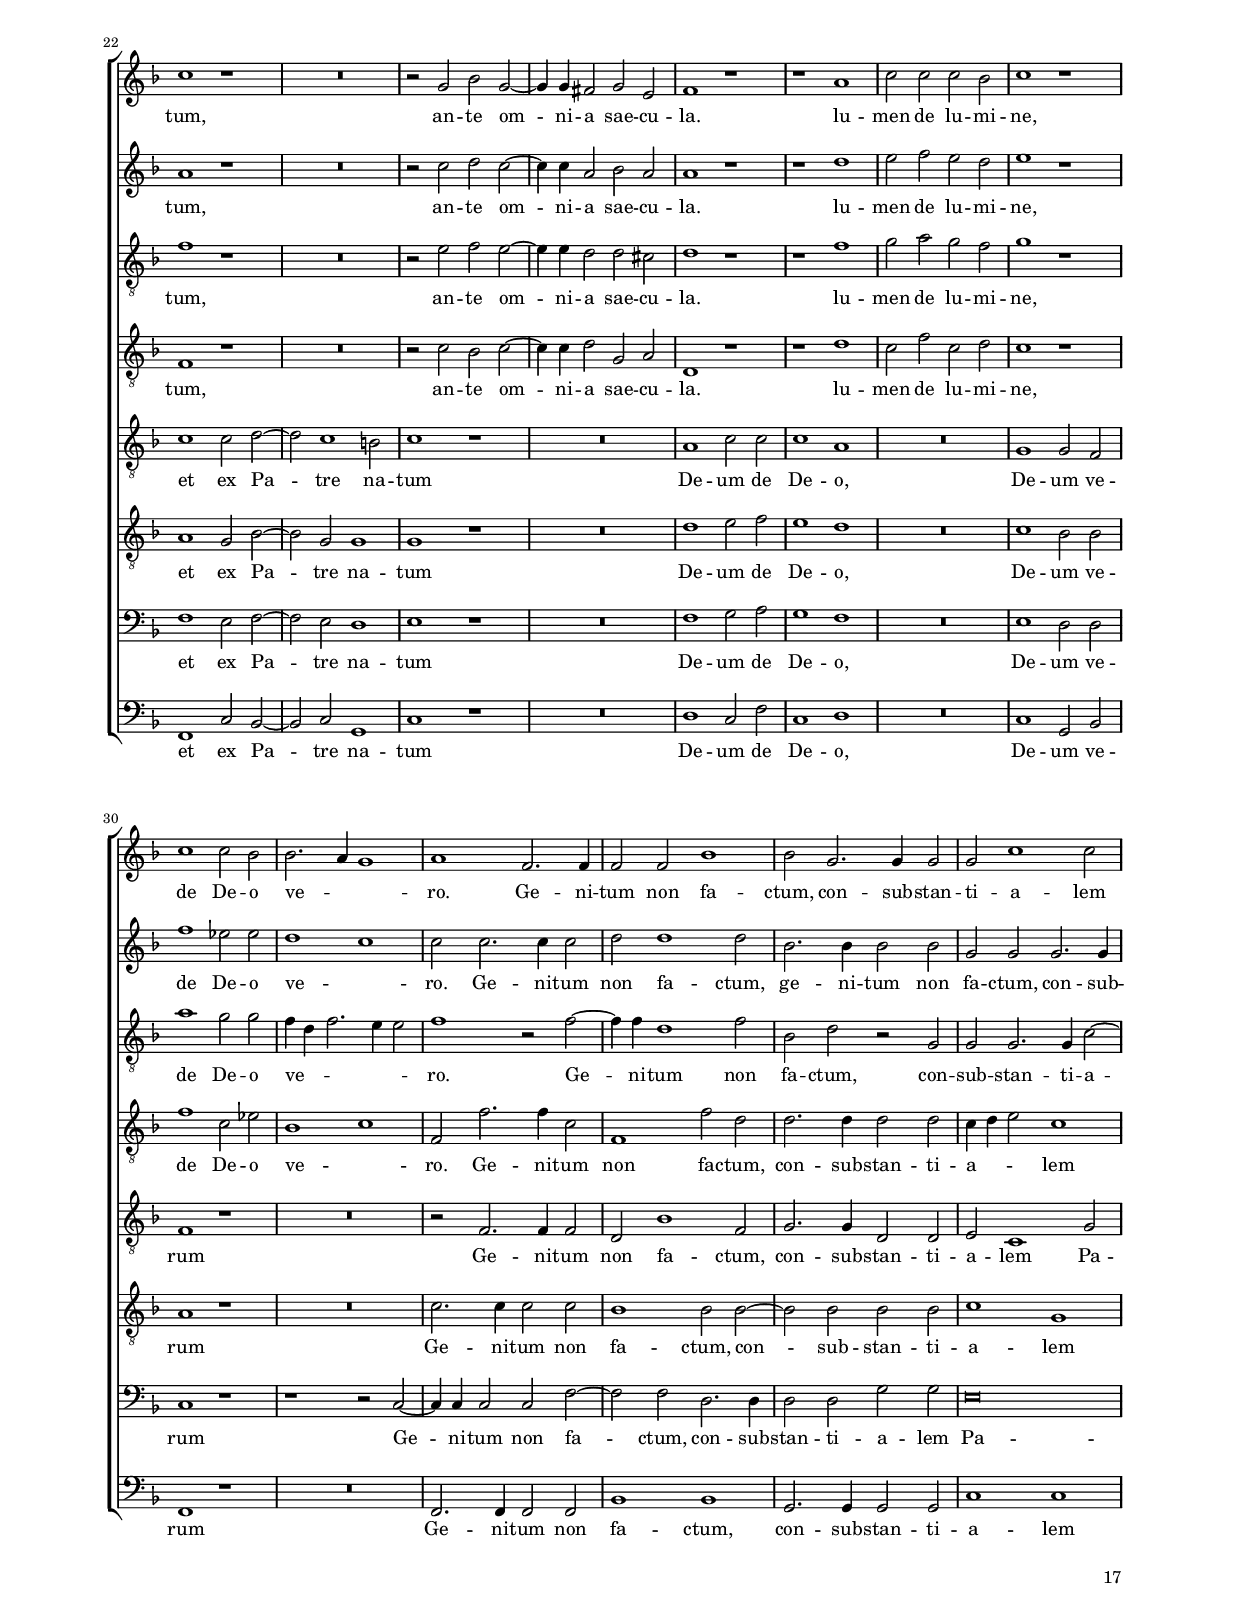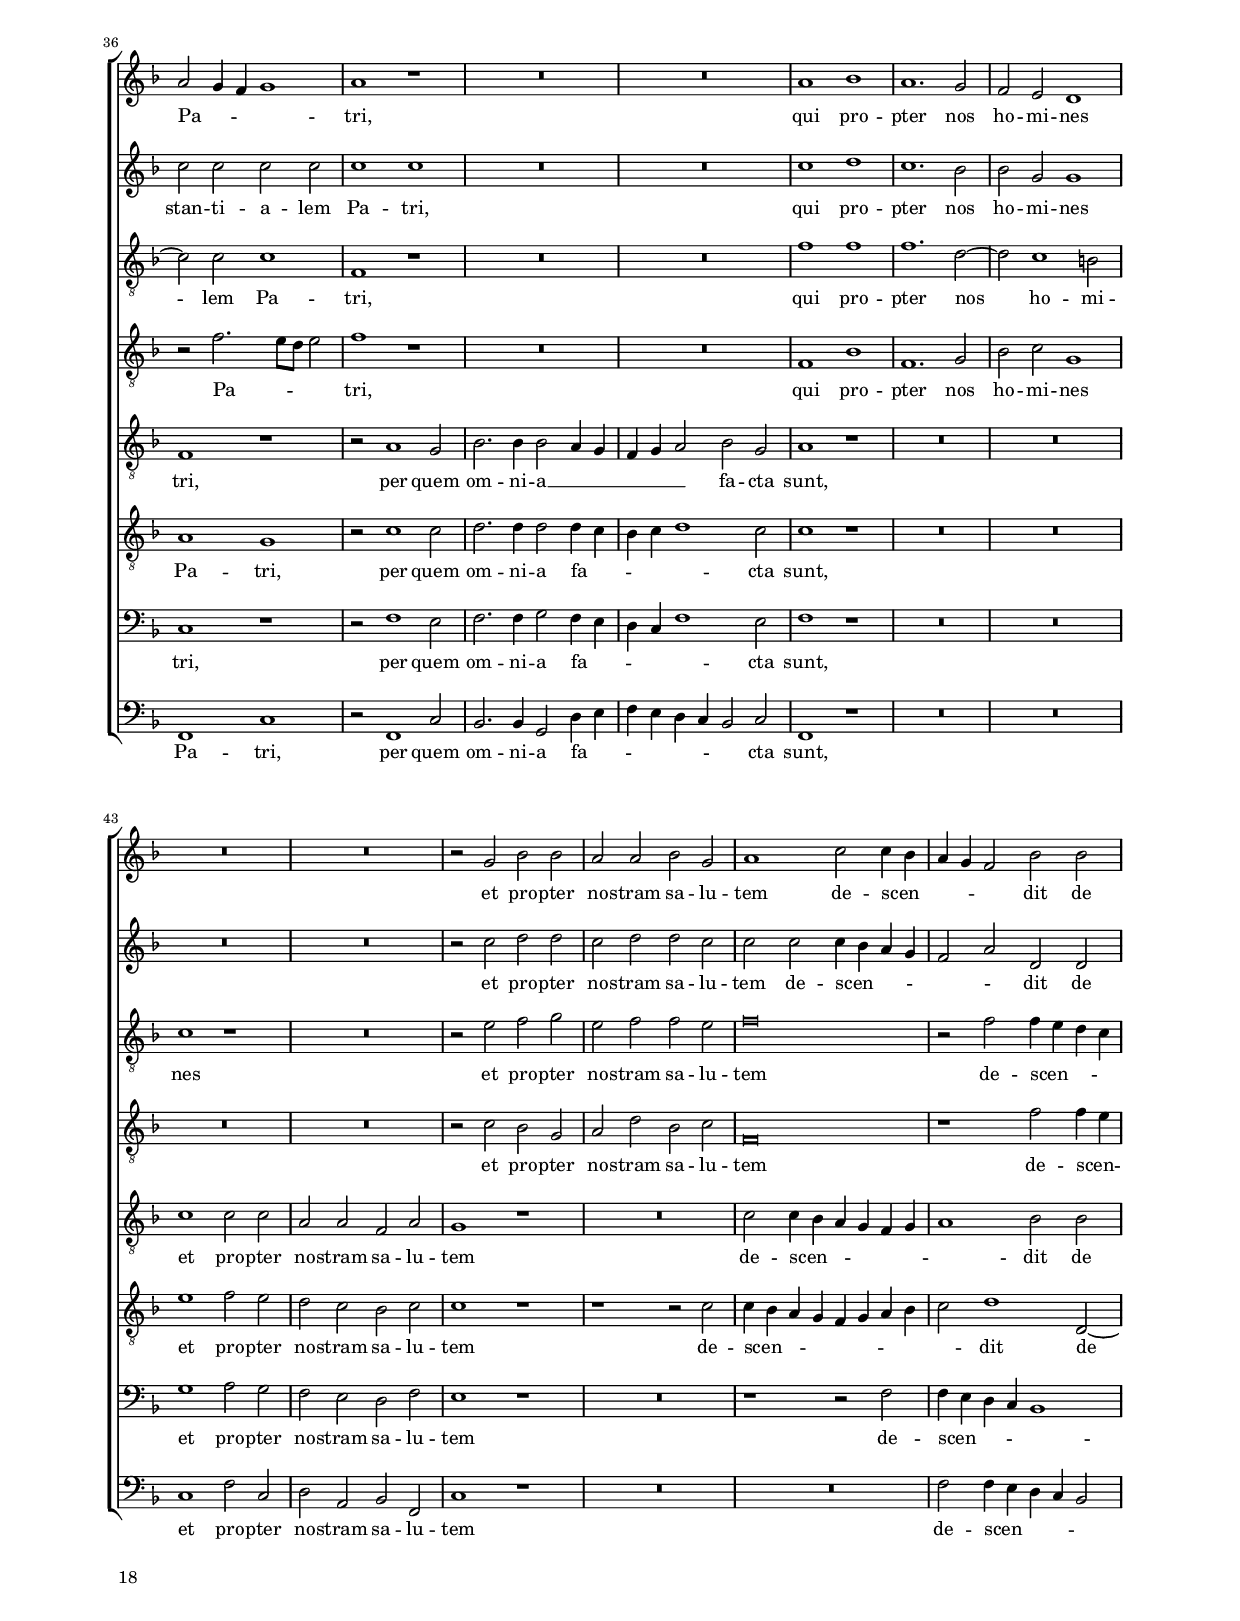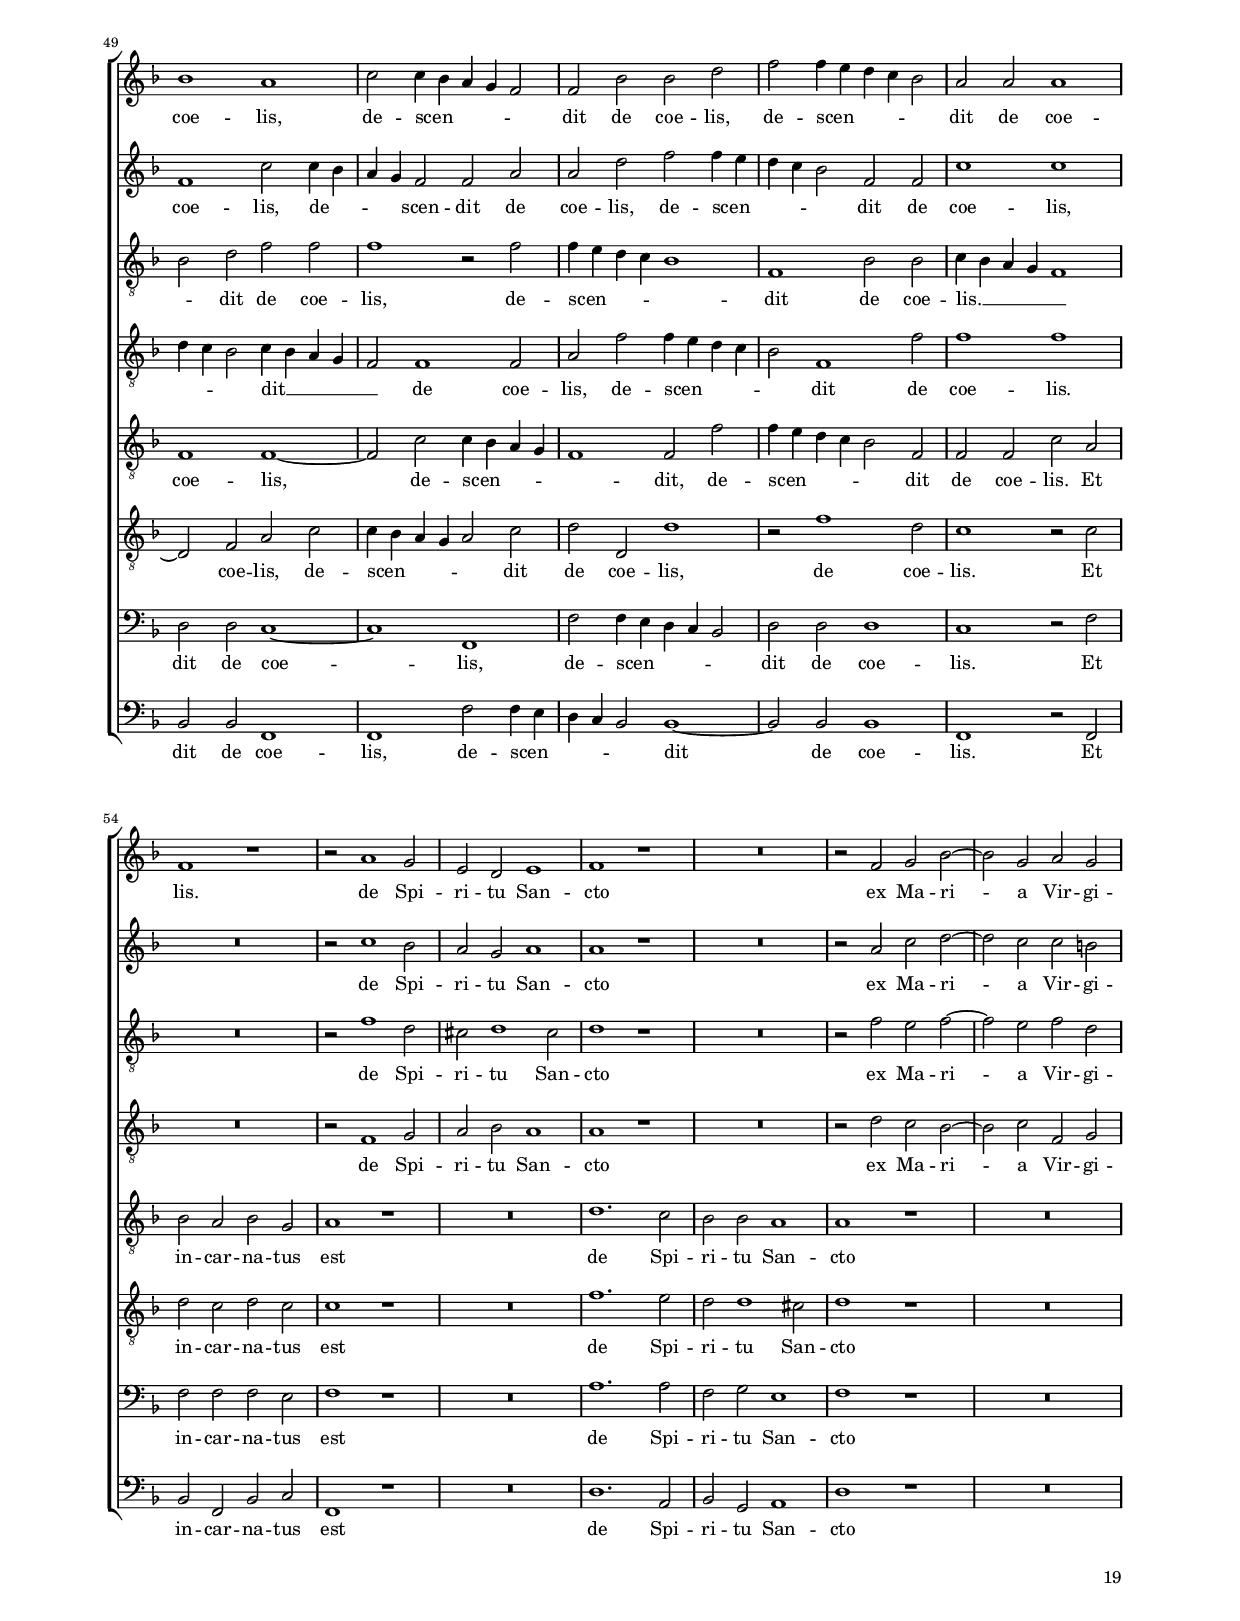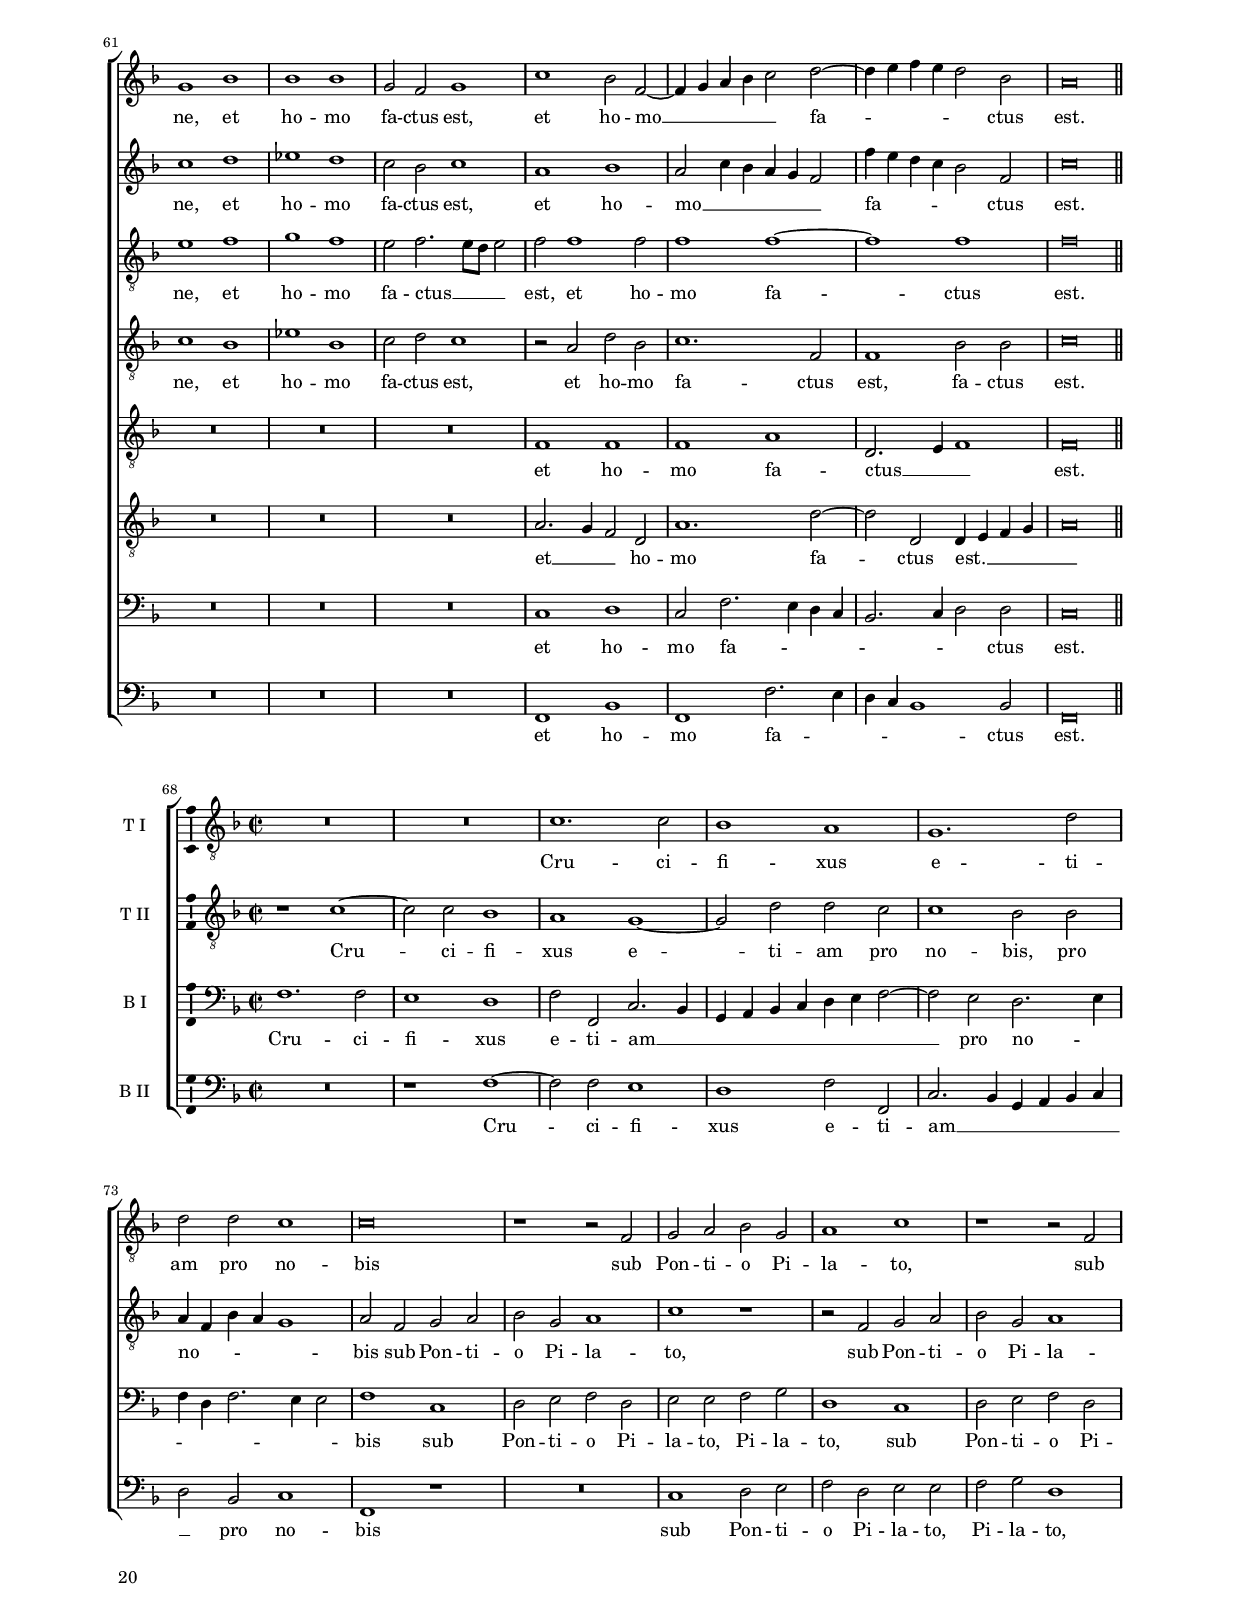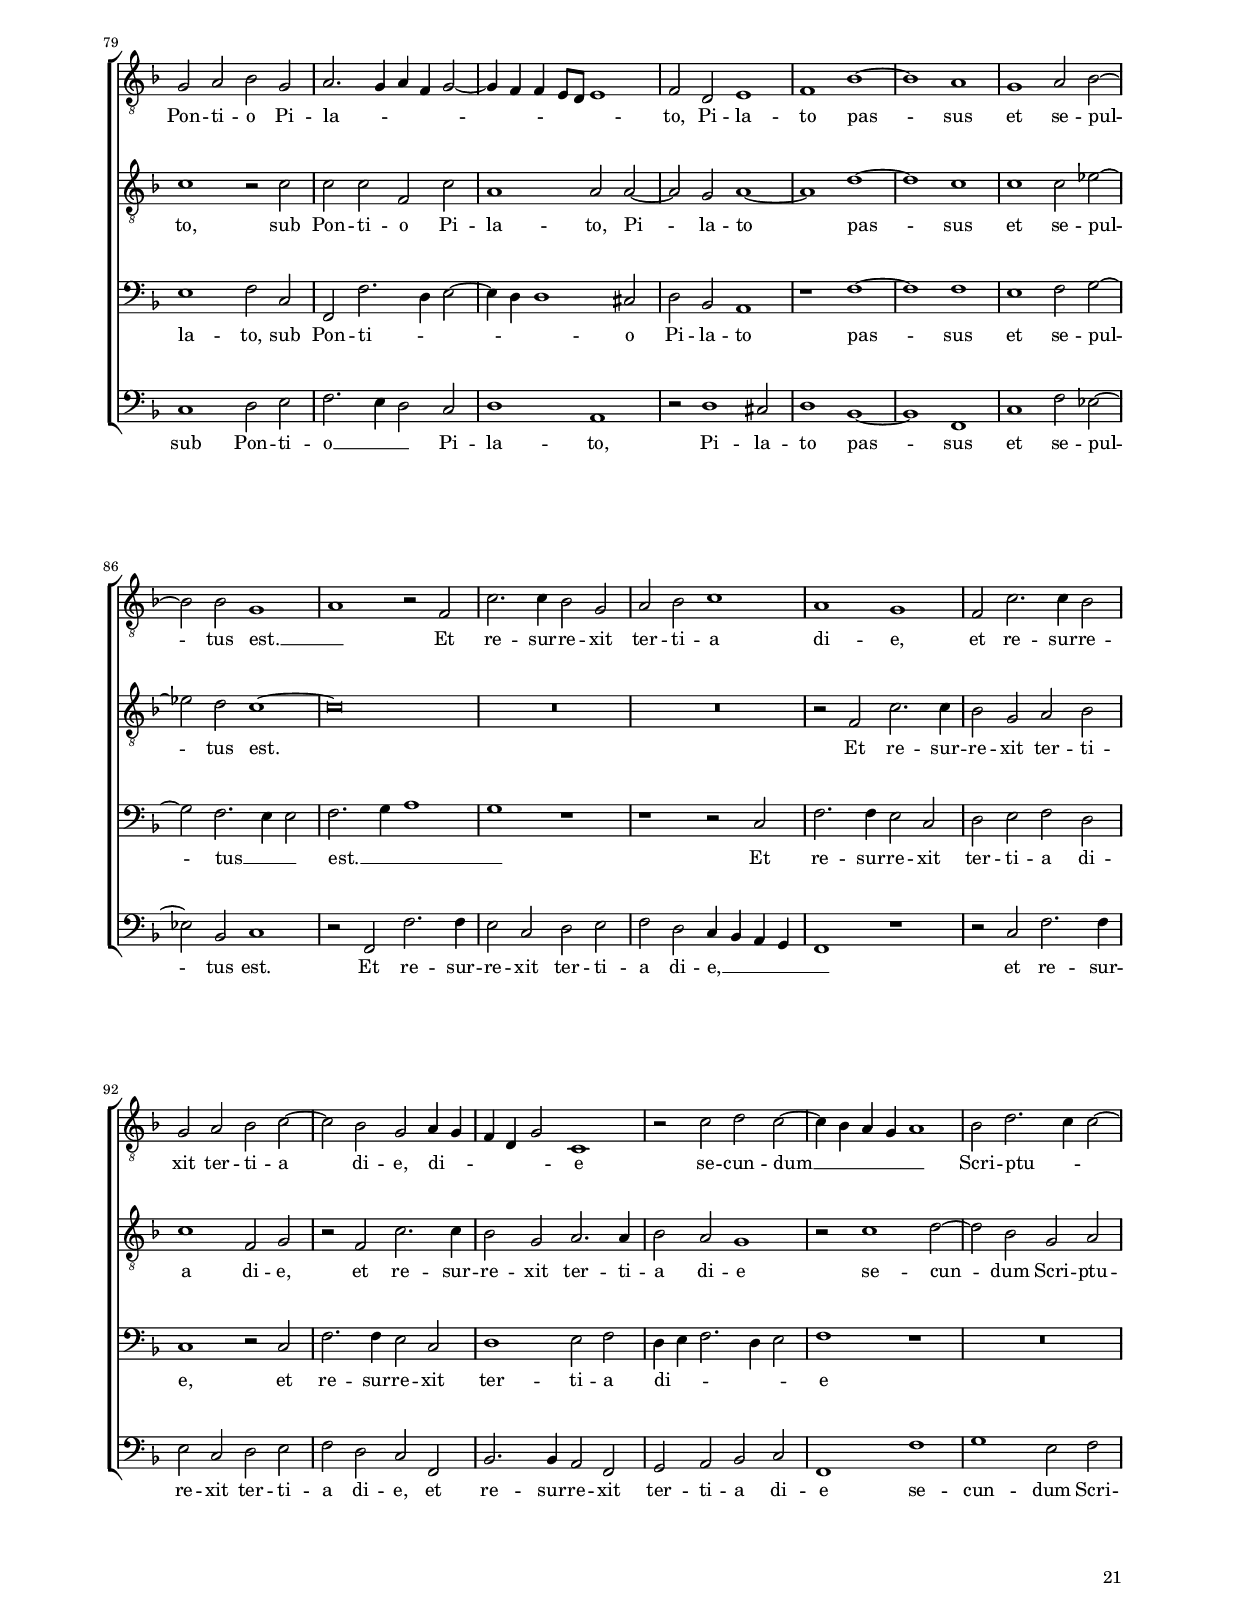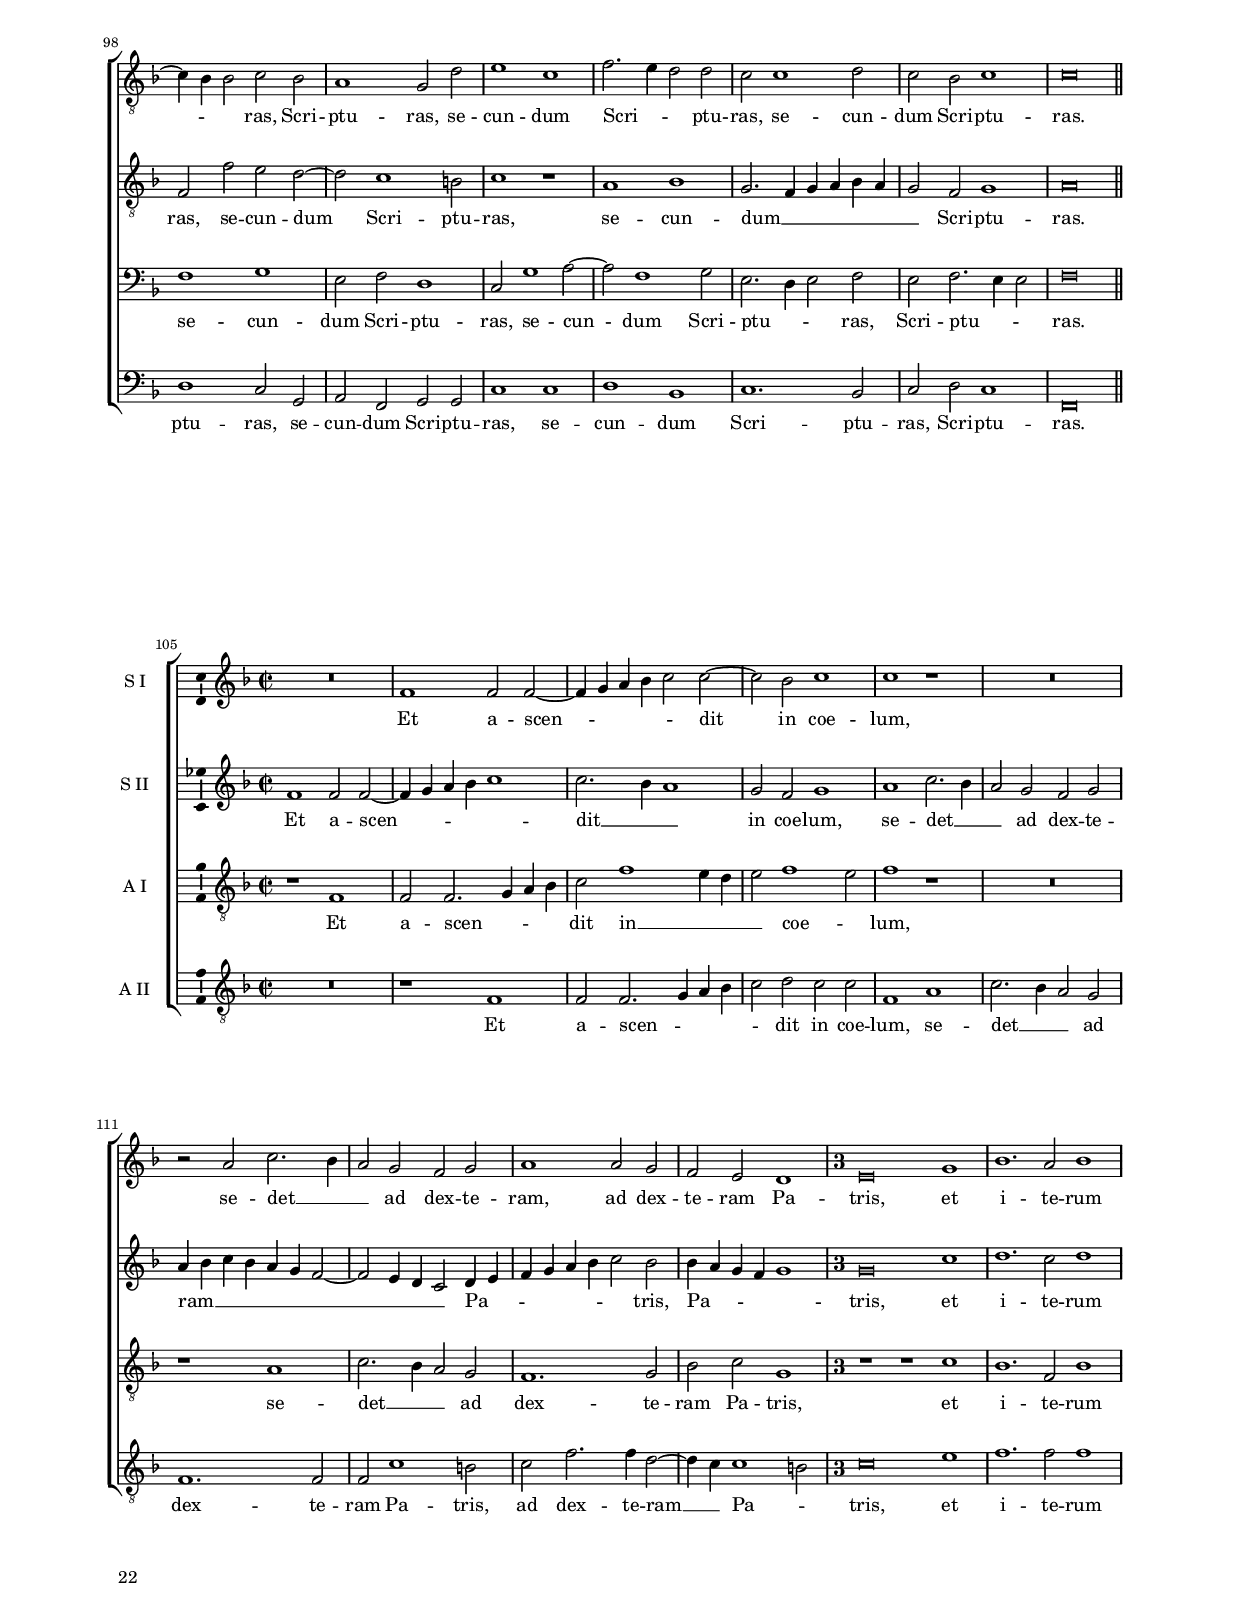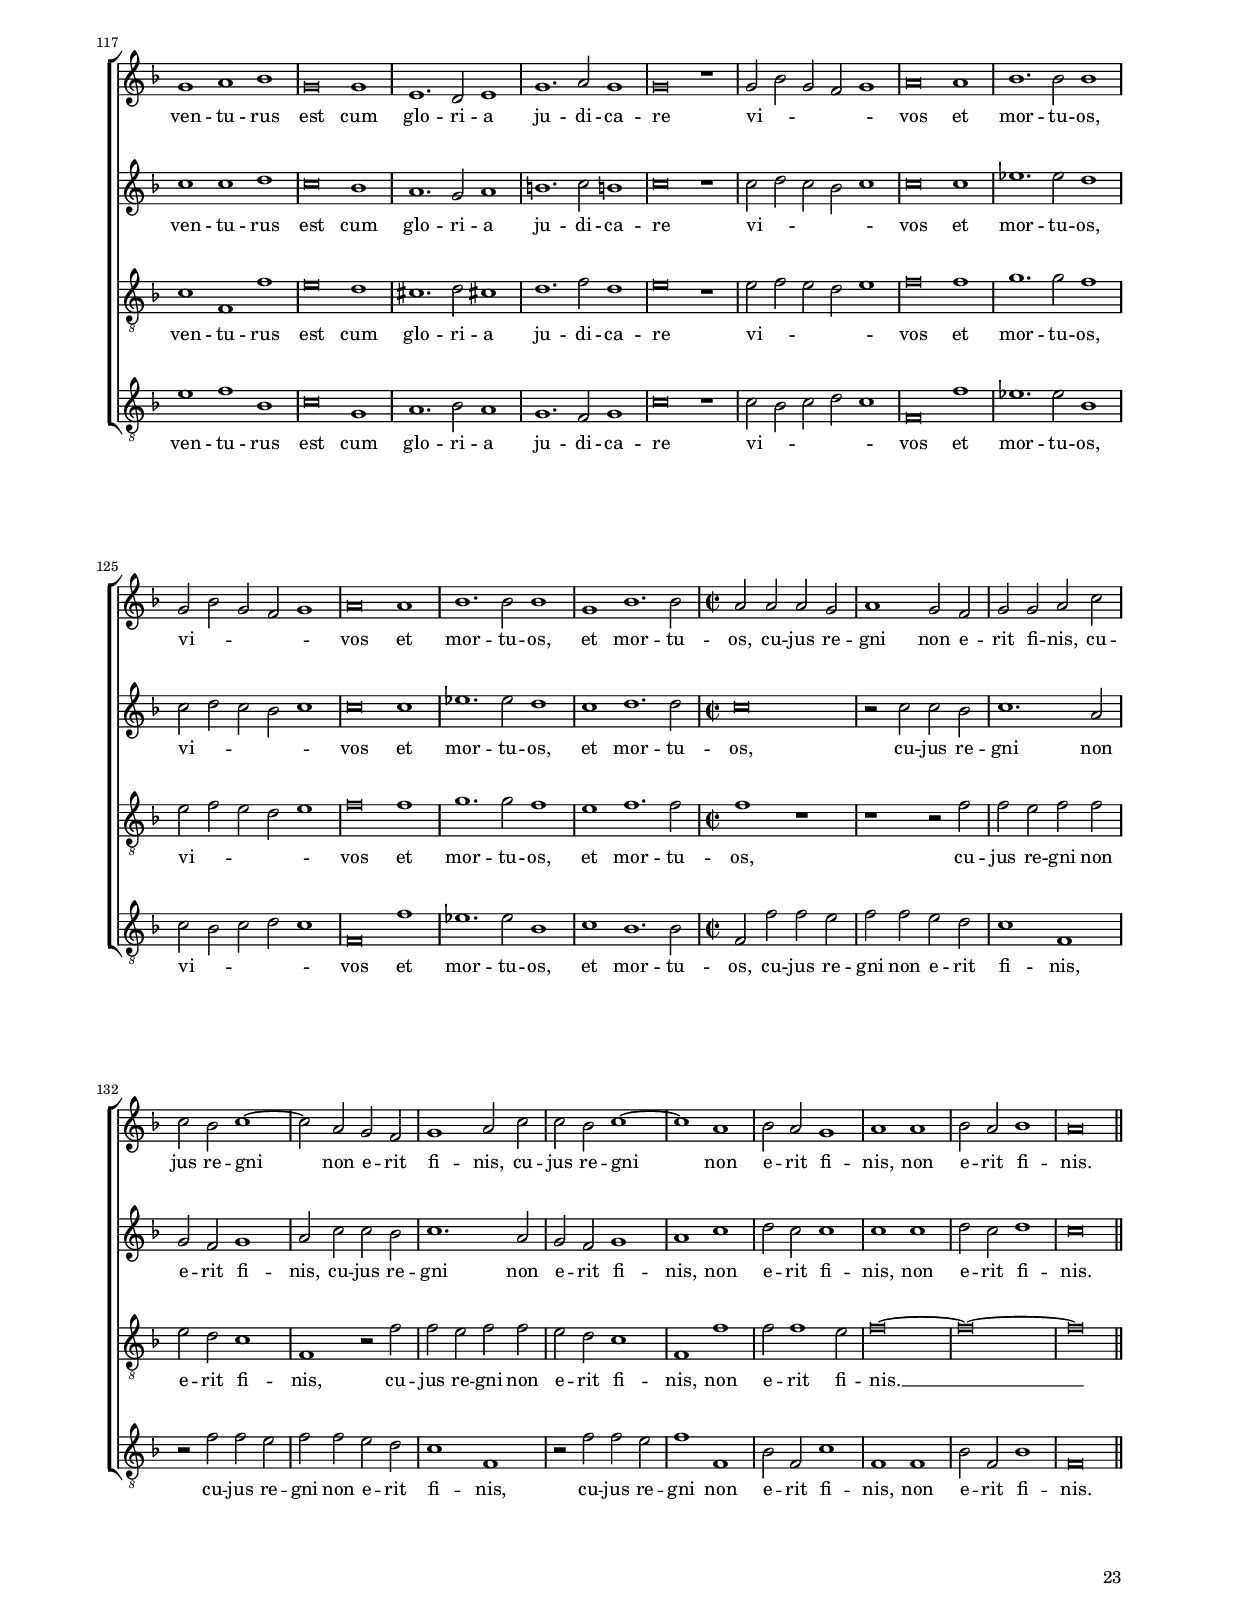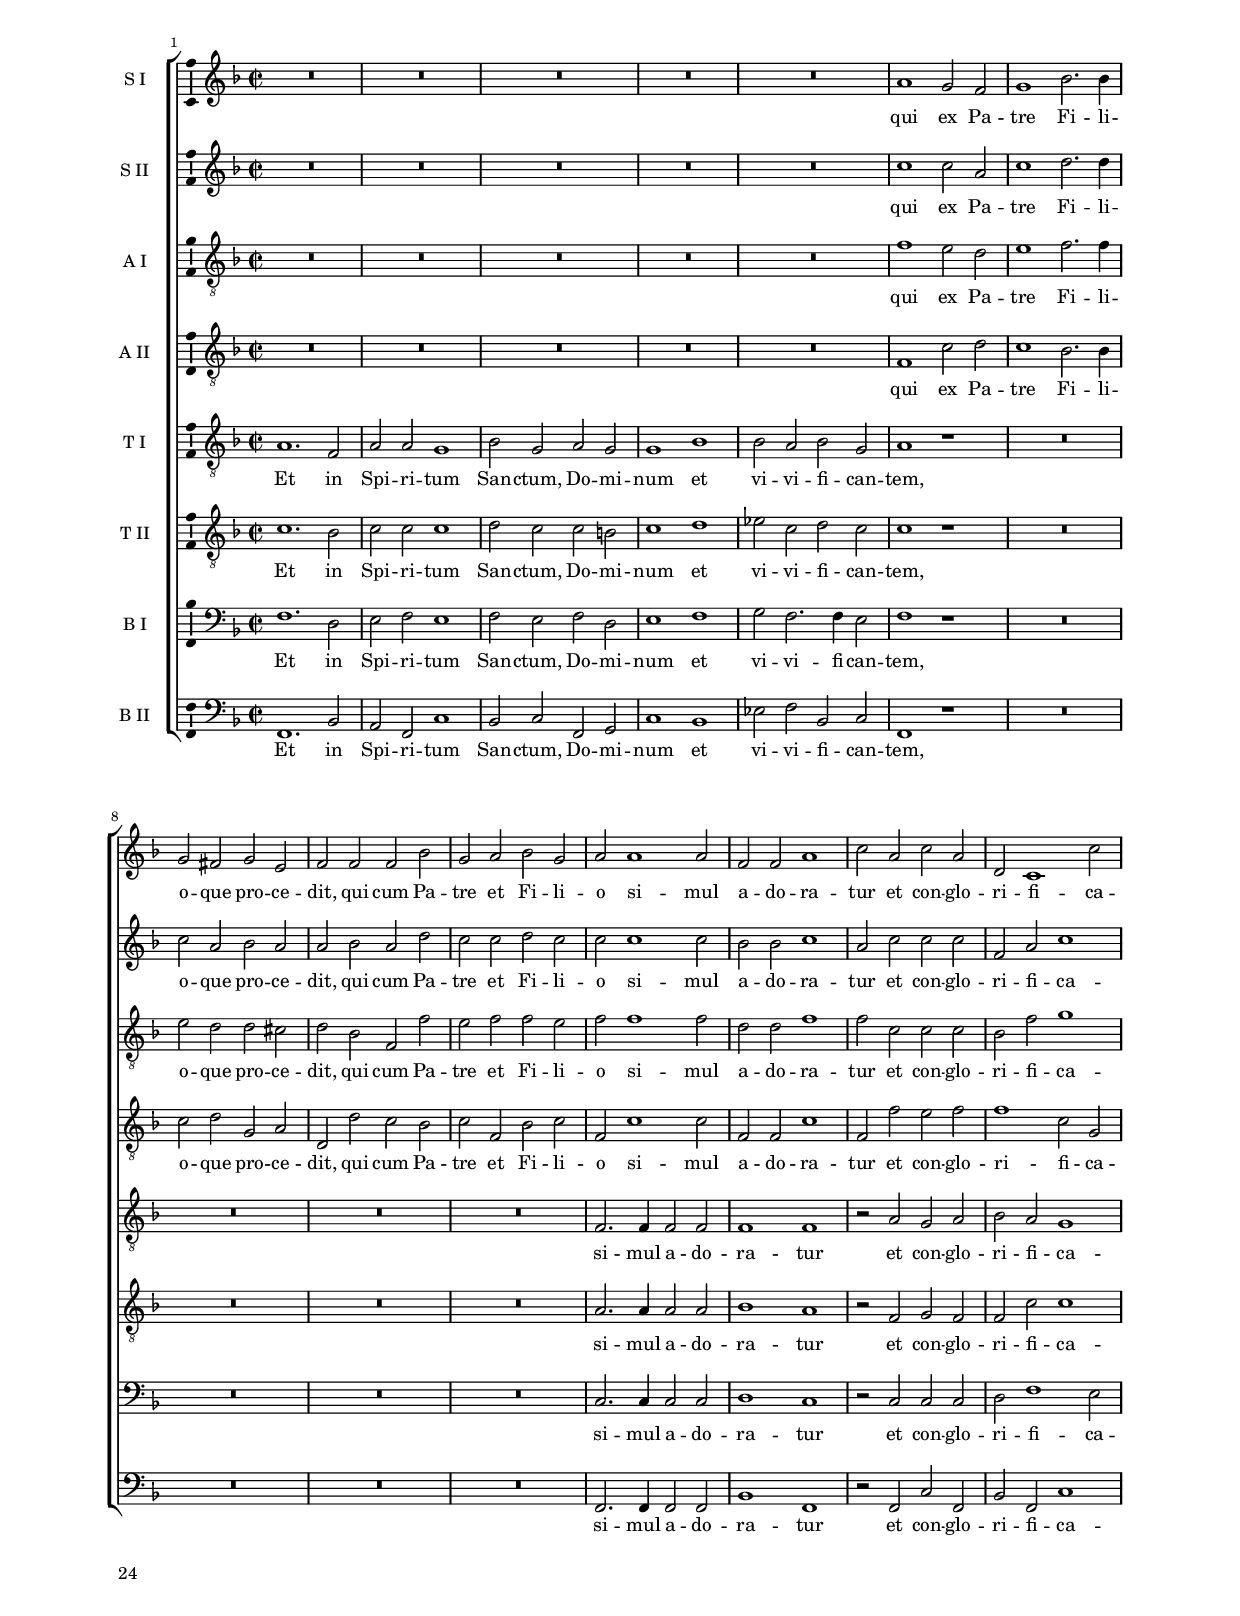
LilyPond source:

\version "2.22.1"
\language deutsch
#(set-global-staff-size 15)
% #(set-default-paper-size "letter")
#(ly:set-option 'point-and-click #f)

\header
{
  title="Kyrie"
  composer="Jacob Handl"
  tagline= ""
}

htitle =\markup { \column { \fontsize #4 \bold "Missa Pater noster" \transparent "xx" \transparent "xx" } }


	ficta = { \once \set suggestAccidentals = ##t }	
	forget = #(define-music-function (music) (ly:music?) #{
		\accidentalStyle forget
		$music
		\accidentalStyle default
		#})
    
    #(define ((double-time-signature glyph a b) grob)
   (grob-interpret-markup grob
          (markup #:override '(baseline-skip . 2.5) #:number
                  (#:line ((markup (#:musicglyph glyph))
                           (#:fontsize -1 #:column (a b)))))))

\paper
	{
	top-margin = 2 \cm
	bottom-margin = 1.4 \cm
	left-margin = 2 \cm
	right-margin = 2 \cm
	ragged-bottom = ##f
	ragged-last-bottom = ##t
	print-page-number = ##f
	score-system-spacing = #'((basic-distance . 18) (minimum-distance . 14) (padding . 7) (strechability . 250))
    system-system-spacing = #'((basic-distance . 18) (minimum-distance . 14) (padding . 7) (strechability . 250))
    score-score-spacing = #'((basic-distance . 18) (minimum-distance . 14) (padding . 7) (strechability . 250))
    oddHeaderMarkup=\markup  \fill-line { \on-the-fly #first-page \htitle }
    oddFooterMarkup=\markup   \fill-line { "" \fromproperty #'page:page-number-string }
    evenFooterMarkup=\markup  \fill-line { \fromproperty #'page:page-number-string "" }
    last-bottom-spacing = #'((basic-distance . 12) (minimum-distance . 7) (padding . 4))
%	systems-per-page = 3
	min-systems-per-page = 2
	scoreTitleMarkup = \markup { \fill-line  { \null \fontsize #3 \bold \fromproperty #'header:piece \fromproperty #'header:opus } }
%	print-all-headers = ##t
	print-first-page-number = ##f
%	first-page-number = 1
	}

	
global = {
	\key f \major
	\time 2/2 \set Score.measureLength = #(ly:make-moment 2/1)
    \set Score.tempoHideNote = ##t
    \tempo 2 = 90
	\skip 1*2*23 \bar "||"
	} 

incipitcantus = \markup { \score {
	{
	\set Staff.instrumentName = \markup { \fontsize #1 "Cantus I" }
	\key f \major
	\clef soprano
	s4 \bar ""
	}
	\layout  {
	raggedright = ##t
	indent = 1.6 \cm
	line-width = 2.4 \cm
	\context { \Staff \remove Time_signature_engraver }
	\override Staff.Clef.Y-extent = #'(0 . 0)
	}} \hspace #1 }
	

incipitquintus = \markup { \score {
	{
	\set Staff.instrumentName = \markup { \fontsize #1 "Cantus II" }
	\key f \major
	\clef soprano
	s4 \bar ""
	}
	\layout  {
	raggedright = ##t
	indent = 1.6 \cm
	line-width = 2.4 \cm
	\context { \Staff \remove Time_signature_engraver }
	\override Staff.Clef.Y-extent = #'(0 . 0)
	}} \hspace #1 }
      
      
incipitaltus = \markup { \score {
	{
	\set Staff.instrumentName = \markup { \fontsize #1 "Altus I" }
	\key f \major
	\clef alto
	s4 \bar ""
	}
	\layout  {
	raggedright = ##t
	indent = 1.6 \cm
	line-width = 2.4 \cm
	\context { \Staff \remove Time_signature_engraver }
	\override Staff.Clef.Y-extent = #'(0 . 0)
	}} \hspace #1 }


incipitsextus = \markup { \score {
	{
	\set Staff.instrumentName = \markup { \fontsize #1 "Altus II" }
	\key f \major
	\clef alto
	s4 \bar ""
	}
	\layout  {
	raggedright = ##t
	indent = 1.6 \cm
	line-width = 2.4 \cm
	\context { \Staff \remove Time_signature_engraver }
	\override Staff.Clef.Y-extent = #'(0 . 0)
	}} \hspace #1 }


incipittenor = \markup { \score {
	{
	\set Staff.instrumentName = \markup { \fontsize #1 "Tenor I" }
	\key f \major
	\clef tenor
	s4 \bar ""
	}
	\layout  {
	raggedright = ##t
	indent = 1.6 \cm
	line-width = 2.4 \cm
	\context { \Staff \remove Time_signature_engraver }
	\override Staff.Clef.Y-extent = #'(0 . 0)
	}} \hspace #1 }
      
      
incipitseptimus = \markup { \score {
	{
	\set Staff.instrumentName = \markup { \fontsize #1 "Tenor II" }
	\key f \major
	\clef tenor
	s4 \bar ""
	}
	\layout  {
	raggedright = ##t
	indent = 1.6 \cm
	line-width = 2.4 \cm
	\context { \Staff \remove Time_signature_engraver }
	\override Staff.Clef.Y-extent = #'(0 . 0)
	}} \hspace #1 }
      
      
incipitbassus = \markup { \score {
	{
	\set Staff.instrumentName = \markup { \fontsize #1 "Bassus I" }
	\key f \major
	\clef bass
	s4 \bar ""
	}
	\layout  {
	raggedright = ##t
	indent = 1.6 \cm
	line-width = 2.4 \cm
	\context { \Staff \remove Time_signature_engraver }
	\override Staff.Clef.Y-extent = #'(0 . 0)
	}} \hspace #1 }


incipitoctavus = \markup { \score {
	{
	\set Staff.instrumentName = \markup { \fontsize #1 "Bassus II" }
	\key f \major
	\clef bass
	s4 \bar ""
	}
	\layout  {
	raggedright = ##t
	indent = 1.6 \cm
	line-width = 2.4 \cm
	\context { \Staff \remove Time_signature_engraver }
	\override Staff.Clef.Y-extent = #'(0 . 0)
	}} \hspace #1 }


cantus =  \relative c''
	{
	R\breve
	R\breve
	R\breve
	R\breve
%5
	R\breve |
	R\breve
	f,1 g
	a1 a
	b2 a g1
%10
	f4 g a g f1 |
	r1 a
	b2 a b g
	a2 a2. a4 c2
	b2 b d1
%15
	R\breve |
	R\breve
	g,1. a2
	b2 b g1
	a2 c1 c2
%20
	b2 a g1 |
	f2 a1 a2
	b2 a4 g f2 b
	a\breve |
	
%25
	
	
	
	
	
%30
	
	
	
	
	
%35
	
	
	
	
	
%40
	
	
	
	
	
%45
	
	
	
	
	
%50
	
	
	
	
	
%55
	
	
	
	
	
%60
	
	
	
	
	
%65
	
	
	
	
	
%70
	
	
	
	
	
%75
	
	
	
	
	
%80
	
	}
	

quintus = \relative c''
	{
	R\breve
	R\breve
	R\breve
	R\breve
%5
	f,1 g |
	a1 a
	b1 b
	c1 c2 d~
	d2 c c1
%10
	c1 r |
	r1 c
	d2 c d c
	c1 a
	d2 b b g
%15
	a1 r |
	R\breve
	c1. c2
	es2 d c1
	c2. b4 a1
%20
	r1 c~ |
	c1 c
	d2 c b1
	c\breve |
	}

altus =  \relative c'
    {
	R\breve
	R\breve
	R\breve
	R\breve
%5
	R\breve |
	f2. e4 d c d c
	b4 a b2 g d'
	f2. e4 d e f2~
	f2 f2. e8 d e2
%10
	f1 r |
	r2 c1 f2
	f2 f1 e2
	f2 c1 a2
	b2 b1 d2
%15
	f1 r |
	R\breve
	e1. f2
	g2 f1 e2
	f2 c1 f2
%20
	d2 c c g |
	r2 c1 f2
	d2 f f1
	f\breve |
	}
    
    
sextus =  \relative c'
    {
	R\breve
	R\breve
	R\breve
	R\breve
%5
	R\breve |
	r1 f2. e4
	d4 c d c b a g2
	f2 f'2. e4 d c
	b2 f c'1
%10
	f,1 r |
	r1 r2 f
	b2 f b c
	f,1 f'2 f
	f2 f, b1
%15
	c1 r |
	R\breve
	c1. f2
	es2 b c1
	f,2 f'1 f2
%20
	f1 r2 c~ |
	c2 f f1
	f1. f,2
	c'\breve |
	}


tenor =  \relative c'
	{
	R\breve
	R\breve
	f,1 g
	a1 a
%5
	b2 a g1 |
	f1 r
	R\breve
	R\breve
	R\breve
%10
	a1 b2 a |
	b2 g c1
	R\breve
	r2 f,1 a2
	f2 f g1
%15
	c,2 c'1 d2 |
	c2 c1 h2
	c1 r
	R\breve
	f,1. f2
%20
	f1 g |
	a\breve
	f\breve~
	f\breve |
	}

	
septimus  =  \relative c'
	{
	f,1 g
	a1 a
	b1 b
	c1 d2 d~
%5
	d2 c c1 |
	a1 r
	R\breve
	R\breve
	R\breve
%10
	c1 d2 c |
	d2 c a1
	R\breve
	a1 a2 f
	d2 d'2. c4 b2
%15
	a2 a1 b2 |
	g2 a g1
	g1 r
	R\breve
	a1. a2
%20
	b2 c c1 |
	c1 r2 f,~
	f2 a d,4 e f g
	a\breve |
	}


bassus  =  \relative c
	{
	R\breve
	f2. e4 d c d c
	b4 a b2 g d'
	f2. e4 d e f2~
%5
	f2 f2. e8 d e2 |
	f1 r
	R\breve
	R\breve
	r1 r2 c~
%10
	c2 f f f~ |
	f2 e f1
	R\breve
	r2 c1 c2
	d2 d b1
%15
	f'2 f1 f2 |
	e2 f d1
	e1 r
	R\breve
	c1. c2
%20
	d2 f1 e2 |
	f1 c2 c
	b2 c d1
	c\breve |
	}
    
    
octavus  =  \relative c
	{
	R\breve
	r1 f2. e4
	d4 c d c b a g2
	f2 f'2. e4 d c
%5
	b2 f c'1 |
	f,1 r
	R\breve
	R\breve
	R\breve
%10
	f1 b2 f |
	b2 c f,1
	R\breve
	f1 f2 f
	b1 g
%15
	f2 f1 b2 |
	c2 f, g1
	c1 r
	R\breve
	f,1. f2
%20
	b2 f c'1 |
	f,2 f1 f2
	b2 f b1
	f\breve |
	}
	
    
lyricscantus = \lyricmode {
	Ky -- ri -- e e -- lei -- _ _ son, __ _ _ _ _
    Ky -- ri -- e e -- lei -- son,
    Ky -- ri -- e e -- lei -- son,
    Ky -- ri -- e e -- lei -- son,
    Ky -- ri -- e e -- lei -- son,
    Ky -- ri -- e e -- _ lei -- _ son.
    Chri -- ste e -- lei -- son,
    Chri -- ste e -- lei -- son,
    Chri -- ste e -- lei -- son,
    Chri -- ste e -- lei -- son,
    Chri -- ste e -- lei -- son,
    Chri -- ste e -- lei -- son,
    Chri -- ste e -- lei -- son.
    Ky -- ri -- e e -- lei -- son,
    Ky -- ri -- e e -- lei -- son,
    Ky -- ri -- e e -- lei -- son,
    Ky -- ri -- e e -- lei -- son,
    Ky -- ri -- e e -- lei -- son,
    Ky -- ri -- e e -- lei -- son.
	}

	
lyricsquintus = \lyricmode {
	Ky -- ri -- e e -- lei -- son,
    Ky -- ri -- e e -- lei -- son,
    Ky -- ri -- e e -- lei -- son,
    Ky -- ri -- e e -- lei -- son,
    Ky -- ri -- e e -- lei -- son, __ _ _
    Ky -- ri -- e e -- lei -- son.
	}
	
	
lyricsaltus = \lyricmode {
	Ky -- _ _ _ _ _ _ _ _ ri -- e e -- _ _ _ _ lei -- _ _ _ son,
    Ky -- ri -- e e -- lei -- son,
    Ky -- ri -- e e -- lei -- son,
    Ky -- ri -- e e -- lei -- son,
    Ky -- ri -- e e -- lei -- son,
    Ky -- ri -- e e -- lei -- son.
	}
	
    
lyricssextus = \lyricmode {
	Ky -- _ _ _ _ _ _ _ ri -- e e -- _ _ _ _ _ lei -- son,
    Ky -- ri -- e e -- lei -- son,
    Ky -- ri -- e e -- lei -- son,
    Ky -- ri -- e e -- lei -- son,
    Ky -- ri -- e,
    Ky -- ri -- e e -- lei -- son.
	}
    
	
lyricstenor = \lyricmode {
	Ky -- ri -- e e -- lei -- _ _ son,
    Ky -- ri -- e e -- lei -- son,
    Ky -- ri -- e e -- lei -- son,
    Ky -- ri -- e e -- lei -- son,
    Ky -- ri -- e e -- lei -- son. __
	}
    
    
lyricsseptimus = \lyricmode {
	Ky -- ri -- e e -- lei -- son,
    Ky -- ri -- e e -- lei -- son,
    Ky -- ri -- e e -- lei -- son,
    Ky -- ri -- e e -- lei -- _ _ son,
    Ky -- ri -- e e -- lei -- son,
    Ky -- ri -- e e -- lei -- son,
    e -- _ lei -- _ _ _ son.
	}

	
lyricsbassus = \lyricmode {
	Ky -- _ _ _ _ _ _ _ _ ri -- e e -- _ _ _ _ lei -- _ _ _ son,
    Ky -- ri -- e e -- lei -- son,
    Ky -- ri -- e e -- lei -- son,
    Ky -- ri -- e e -- lei -- son,
    Ky -- ri -- e e -- lei -- son,
    Ky -- ri -- e e -- lei -- son.
	}
	
	
lyricsoctavus = \lyricmode {
	Ky -- _ _ _ _ _ _ _ _ ri -- e __ _ _ _ _ e -- lei -- son,
    Ky -- ri -- e e -- lei -- son,
    Ky -- ri -- e e -- lei -- son,
    Ky -- ri -- e e -- lei -- son,
    Ky -- ri -- e e -- lei -- son,
    Ky -- ri -- e e -- lei -- son.
	}


\score
{  
	\transpose c c {
	\new ChoirStaff \with { \override StaffGrouper.staff-staff-spacing.basic-distance = #12 }
	<<
	
	\new Staff << \global
	\new Voice="v1" {
		\set Staff.instrumentName=\incipitcantus
		\set Staff.midiInstrument = "reed organ"
		\clef violin
		\cantus }
	\new Lyrics \lyricsto "v1" {\lyricscantus }
	>>
	
	
	\new Staff << \global
	\new Voice="v5" {
		\set Staff.instrumentName=\incipitquintus
		\set Staff.midiInstrument = "reed organ"
		\clef violin 
		\quintus}
	\new Lyrics \lyricsto "v5" {\lyricsquintus }
	>>

	
	\new Staff << \global
	\new Voice="v2" {
		\set Staff.instrumentName=\incipitaltus
		\set Staff.midiInstrument = "reed organ"
        \clef "G_8"
		\altus}
	\new Lyrics \lyricsto "v2" {\lyricsaltus }
	>>
    

	\new Staff << \global
	\new Voice="v6" {
		\set Staff.instrumentName=\incipitsextus
		\set Staff.midiInstrument = "reed organ"
        \clef "G_8"
		\sextus}
	\new Lyrics \lyricsto "v6" {\lyricssextus }
	>>

	
	\new Staff << \global
	\new Voice="v3" {
		\set Staff.instrumentName=\incipittenor
		\set Staff.midiInstrument = "reed organ"
		\clef "G_8"
		\tenor }
	\new Lyrics \lyricsto "v3" {\lyricstenor }
	>>
	
	
	\new Staff << \global
	\new Voice="v7" {
		\set Staff.instrumentName=\incipitseptimus
		\set Staff.midiInstrument = "reed organ"
		\clef "G_8"
		\septimus}
	\new Lyrics \lyricsto "v7" {\lyricsseptimus }
	>>
	
	
	\new Staff << \global
	\new Voice="v4" {
		\set Staff.instrumentName=\incipitbassus
		\set Staff.midiInstrument = "reed organ"
		\clef "bass" 
		\bassus }
	\new Lyrics \lyricsto "v4" {\lyricsbassus}
	>>
    
    
    \new Staff << \global
	\new Voice="v8" {
		\set Staff.instrumentName=\incipitoctavus
		\set Staff.midiInstrument = "reed organ"
		\clef "bass"
		\octavus }
	\new Lyrics \lyricsto "v8" {\lyricsoctavus}
	>>	
	>>
	} % transpose
		
	\layout
	{
	indent = 2.8 \cm
%	\context { \Lyrics \override VerticalAxisGroup.nonstaff-relatedstaff-spacing.padding = #2 }
%	\context { \Lyrics \override LyricText.font-size = #1 }
	\context { \Staff \override TimeSignature.break-visibility = #end-of-line-invisible }
	\context { \Staff \consists "Ambitus_engraver" }
	\context { \Score \override BarNumber.padding = #2 }
	\context { \Voice \override NoteHead.style = #'baroque }
	}
	
\midi
	{
	}
	
}

%%%%%%%%%%%%%%%%%%%%  CHRISTE ELEISON


global = {
	\key f \major
	\time 2/2 \set Score.measureLength = #(ly:make-moment 2/1)
    \set Score.tempoHideNote = ##t
    \tempo 2 = 90
	\set Score.barNumberVisibility = #all-bar-numbers-visible \bar ""
	\set Score.currentBarNumber = #24
    \skip 1*2*31 \bar "||"
	}


cantus =  \relative c''
	{
	r1 c2. b4
	a4 g a g f4 e d2
	f2 g1 g2
	e2 a g1
%5
	a2 c2. b4 a g | \break \noPageBreak
	a4 g f e d2 f
	g4 f8 e d4 e g4 f g a
	b4 a g f g2 g
	g2 g2. f4 e d
%10
	e4 f g1 a2 | \break \noPageBreak
	r2 c2. b4 a g
	a4 g f e d2 a'~
	a2 b2. c4 d c
	b2 c d c~
%15
	c4 b a g a2 g | \break \noPageBreak
	f2 e d1
	e1 f
	d1 e
	f2 g g a
%20
	b1 a~ |
	a2 c2. b4 a g \pageBreak
	a4 g f e d2 f
	g2 g2. a4 b2
	a4 b c d c1
%25
	r2 c2. b4 a g |
	a4 g f e d2 a'~ \break \noPageBreak
	a2 b1 g2~
	g2 a b g
	a1 g
%30
	g2 g b1 |
	g\breve |
	}


quintus =  \relative c''
	{
	c2. b4 a g a g
	f4 e d2 a' a
	b\breve
	a1 r2 c~
%5
	c4 b a g a g f e |
	d2 a'1 b2~
	b4 c d c h2 c
	d4 c c2. h4 h2
	c1 r2 g~
%10
	g4 f e d e d e2~ |
	e2 f r c'~
	c4 b a g a4 g f e
	d4 e f2 g1~
	g2 a b g
%15
	a2 c1 b2~ |
	b2 g g1
	g1 a2 a~
	a2 g a1~
	a2 c c c
%20
	d1 c2 c~ |
	c4 b a g a g f e
	d2 a'1 b2~
	b4 c d c b a g f
	e2 a g1
%25
	a1 a2 c~ |
	c4 b a g a g f e
	d2 f g d'
	h2 c d c
	c1 c2 c
%30
	h2 c d1 |
	c\breve |
	}

    
altus =  \relative c'
	{
	R\breve
	f2. e4 d c d c
	b4 a g1 d'2
	c2 f2. e8 d e2
%5
	f1 r2 f~ |
	f4 e d c d c b a
	g4 a b c d2 e
	f2 e d1
	e1. c2
%10
	c1 r2 c~ |
	c4 b a g a4 g f2
	f1 r2 f'~
	f4 e d c d c b a
	g2 f b c
%15
	f,2 f'2. e4 d c |
	d2 c1 h2
	c1 f,2 f'~
	f4 e d1 cis2
	d2 e e f
%20
	f1 f~ |
	f1 r2 f~
	f4 e d c d c b a
	g1 d'
	c2 f2. e4 e2
%25
	f\breve |
	r2 f2. e4 d c
	d4 c b a g1
	d'2 f1 e2
	f1 e
%30
	d2 e f1 |
	e\breve |
	}

    
sextus =  \relative c'
	{
	R\breve
	r1 f2. e4
	d4 c d c b a g2
	a2 f c'1
%5
	f,\breve |
	r2 f'2. e4 d c
	d4 c b a g2 c
	b2 c g1
	c1 c
%10
	r2 c2. b4 a g |
	a4 g f2 f1
	r2 f'2. e4 d c
	d4 c b a g1
	d'2 f1 e2
%15
	f2 f,1 g2 |
	b2 c g1
	r2 c1 d2
	b1 a
	d2 c c f,
%20
	b1 f~ |
	f\breve
	r2 f'2. e4 d c
	d4 c b a g fis g2
	a2 f c'1
%25
	f,\breve~ |
	f1 r2 f'~
	f4 e d c d c b a
	g2 f b c
	f,1 c'
%30
	g2 c b1 |
	c\breve |
	}


lyricscantus = \lyricmode {
    Chri -- _ _ _ _ _ _ _ _ ste e -- lei -- son,
    e -- lei -- son,
    Chri -- _ _ _ _ _ _ _ _ ste e -- _ _ _ _ _ _ _ _ _ _ _ _ _ lei -- son,
    e -- _ _ _ _ _ lei -- son,
    Chri -- _ _ _ _ _ _ _ _ ste e -- _ _ _ _ lei -- son,
    Chri -- _ _ _ _ ste e -- lei -- son,
    Chri -- ste e -- lei -- son,
    Chri -- ste e -- lei -- son, 
    Chri -- _ _ _ _ _ _ _ _ ste e -- lei -- _ _ son, __ _ _ _ _
    Chri -- _ _ _ _ _ _ _ _ ste e -- lei -- son,
    e -- lei -- son,
    Chri -- ste e -- lei -- son.
	}


lyricsquintus = \lyricmode {
    Chri -- _ _ _ _ _ _ _ _ ste e -- lei -- son,
    Chri -- _ _ _ _ _ _ _ _ ste e -- _ _ _ _ _ lei -- _ _ _ _ son,
    Chri -- _ _ _ _ _ _ ste,
    Chri -- _ _ _ _ _ _ _ _ _ _ ste e -- lei -- son,
    Chri -- ste e -- lei -- son,
    Chri -- ste e -- lei -- son,
    Chri -- ste e -- lei -- son,    
    Chri -- _ _ _ _ _ _ _ _ ste e -- _ _ _ _ _ _ _ _ lei -- son,
    Chri -- ste,
    Chri -- _ _ _ _ _ _ _ _ ste e -- lei -- son,
    Chri -- ste e -- lei -- son,
    Chri -- ste e -- lei -- son.
	}
    
    
lyricsaltus = \lyricmode {
    Chri -- _ _ _ _ _ _ _ _ ste e -- lei -- _ _ _ son,
    Chri -- _ _ _ _ _ _ _ _ _ _ _ _ ste e -- lei -- son,
    e -- lei -- son,
    Chri -- _ _ _ _ _ _ ste,
    Chri -- _ _ _ _ _ _ _ _ ste e -- lei -- son,
    Chri -- _ _ _ _ ste e -- lei -- son,
    e -- _ lei -- _ son,
    Chri -- ste e -- lei -- son,
    Chri -- _ _ _ _ _ _ _ _ ste e -- lei -- _ _ son,
    Chri -- _ _ _ _ _ _ _ _ ste e -- lei -- son,
    Chri -- ste e -- lei -- son.
	}


lyricssextus = \lyricmode {
    Chri -- _ _ _ _ _ _ _ _ ste e -- lei -- son,
    Chri -- _ _ _ _ _ _ _ _ ste e -- lei -- son,
    Chri -- ste,
    Chri -- _ _ _ _ _ _ ste,
    Chri -- _ _ _ _ _ _ _ _ ste e -- lei -- son,
    Chri -- ste e -- lei -- son,
    Chri -- ste e -- lei -- son,
    Chri -- ste e -- lei -- son,
    Chri -- _ _ _ _ _ _ _ _ _ _ ste e -- lei -- son,
    Chri -- _ _ _ _ _ _ _ _ ste e -- lei -- son,
    Chri -- ste e -- lei -- son.
	}


\score
{  
	\transpose c c {
	\new ChoirStaff \with { \override StaffGrouper.staff-staff-spacing.basic-distance = #12 }
	<<

	\new Staff <<\global
	\new Voice="v1" {
	  \set Staff.instrumentName="S I"
		\set Staff.midiInstrument = "reed organ"
		\clef violin
		\cantus }
	\new Lyrics \lyricsto "v1" {\lyricscantus }
	>>


	\new Staff <<\global
	\new Voice="v5" {
	  \set Staff.instrumentName="S II"
		\set Staff.midiInstrument = "reed organ"
		\clef violin
		\quintus }
	\new Lyrics \lyricsto "v5" {\lyricsquintus }
	>>


	\new Staff << \global
	\new Voice="v2" {
	  \set Staff.instrumentName="A I"
		\set Staff.midiInstrument = "reed organ"
		\clef "G_8"
		\altus}
	\new Lyrics \lyricsto "v2" {\lyricsaltus }
	>>


	\new Staff <<\global
	\new Voice="v6" {
	  \set Staff.instrumentName="A II"
		\set Staff.midiInstrument = "reed organ"
        \clef "G_8"
		\sextus }
	\new Lyrics \lyricsto "v6" {\lyricssextus }
	>>
	>>
	} % transpose

	\layout
	{
	indent = 1 \cm
%	\context { \Lyrics \override VerticalAxisGroup.nonstaff-relatedstaff-spacing.padding = #2 }
%	\context { \Lyrics \override LyricText.font-size = #1 }
	\context { \Staff \override TimeSignature.break-visibility = #end-of-line-invisible }
    \context { \Staff \consists "Ambitus_engraver" }
	\context { \Score \override BarNumber.padding = #2 }
	\context { \Voice \override NoteHead.style = #'baroque }
	}

\midi
	{
	}
	
}



%%%%%%%%%%%%%%%%%%%%  KYRIE II


CutCThree = {
   \once \override Staff.TimeSignature.stencil = #ly:text-interface::print
   \once \override Staff.TimeSignature.text =
   \markup \number { \musicglyph "timesig.C22" \vcenter "3" }
   \time 3/1
   }

global = {
	\key f \major
	\CutCThree
	\set Score.barNumberVisibility = #all-bar-numbers-visible \bar ""
	\set Score.currentBarNumber = #55
    \set Score.tempoHideNote = ##t
    \tempo 1 = 90
    \skip 1*3*34 \bar "|."
	}


cantus =  \relative c''
	{
    R\breve.^\markup { \raise #7 \transparent "x" }
	R\breve.
	a\breve g1
	f1 b g
%5
	a\breve r1 |
	R\breve.
	g\breve a1
	b1 g g
	g\breve r1
%10
	a\breve a1 |
	b1 b b
	c\breve r1
	R\breve.
	R\breve.
%15
	a1. g2 a1 |
	b2 g1 f2 g1
	a1 r r
	R\breve.
	g\breve b1
%20
	b1 b g |
	a\breve r1
	R\breve.
	a\breve b1
	g1 f e
%25
	f\breve r1 |
	R\breve.
	a\breve b1
	b1 b g
	a1 c c
%30
	f,1 f b |
	a\breve r1
	c\breve c1
	f,1 f b
	a\breve. |
	}


quintus =  \relative c''
	{
	R\breve.
	R\breve.
	c\breve c1
	a1 d c
%5
	c\breve r1 |
	R\breve.
	c\breve c1
	d1 c h
	c\breve r1
%10
	c\breve c1 |
	f,1 f b
	a\breve r1
	R\breve.
	R\breve.
%15
	c1. c2 c1 |
	d2 c1 b2 c1
	c1 r r
	R\breve.
	c\breve d1
%20
	es1 d c |
	c\breve r1
	R\breve.
	c\breve d1
	c1 a a
%25
	a\breve r1 |
    R\breve.
	c\breve d1
	es1 d c
	c1 a a
%30
    b1 b b |
	c\breve r1
	a\breve a1
	b1 b b
	c\breve. |
	}

    
altus =  \relative c'
	{
	R\breve.
	R\breve.
	f\breve e1
	d1 f e
%5
	f\breve r1 |
	R\breve.
	e\breve f1
	f1 e d
	e\breve r1
%10
	f\breve f1 |
	f1 b, f
	c'\breve r1
	R\breve.
	R\breve.
%15
	f1. e2 f1 |
	f2 e c f1 e2
	f1 r r
	R\breve.
	e\breve f1
%20
	g1 f e |
	f\breve r1
	R\breve.
	f\breve f1
	e1 d cis
%25
	d\breve r1 |
	R\breve.
	f\breve f1
	g1 f e
	f1 f f
%30
	f1 b, f |
	c'\breve r1
	f\breve f1
	f1 b, f
	c'\breve. |
	}

    
sextus =  \relative c'
	{
	R\breve.
	R\breve.
	f,\breve c'1
	d1 b c
%5
	f,\breve r1 |
	R\breve.
	c'\breve f,1
	b1 c g
	c\breve r1
%10
	c\breve c1 |
	d1 f f
	f\breve r1
	R\breve.
	R\breve.
%15
	f,1. c'2 f,1 |
	b2 c1 d2 c1
	f,1 r r
	R\breve.
	c'\breve b1
%20
	es1 b c |
	f,\breve r1
	R\breve.
	f\breve b1
	c1 d a
%25
	a\breve r1 |
	R\breve.
	f\breve b1
	es1 b c
	f,1 c' c
%30
	d1 f f |
	f\breve r1
	c\breve c1
	d1 f f
	f\breve. |
	}


tenor =  \relative c'
	{
	a\breve g1
	a1 f g
	a\breve r1
	R\breve.
%5
	a\breve g1 |
	b1 g g
	g\breve r1
	R\breve.
	R\breve.
%10
	f\breve f1 |
	f1 f d
	a'\breve r1
	a1. g2 a1
	b2 g1 f2 g1
%15
	a1 r r |
	R\breve.
	a1. g2 e1
	d1 g g
	g\breve r1
%20
	R\breve. |
	a\breve b1
	b1 b g
	a\breve r1
	R\breve.
%25
	a\breve b1 |
	b1 b g
	a\breve r1
	R\breve.
	f\breve f1
%30
	f1 f d |
	a'\breve r1
	f\breve f1
	f1 f d
	a'\breve. |
	}

	
septimus  =  \relative c'
	{
	c\breve c1
	c1 b c
	c\breve r1
	R\breve.
%5
	c\breve c1 |
	d1 c h
	c\breve r1
	R\breve.
	R\breve.
%10
	a\breve a1 |
	d,1 d f
	f\breve r1
	c'1. c2 c1
	d2 c1 b2 c1
%15
	c\breve r1 |
	R\breve.
	c1. b2 a1
	d2 d1 c1 h2
	c\breve r1
%20
	R\breve. |
	c\breve d1
	es1 d c
	c\breve r1
	R\breve.
%25
	d\breve d1 |
	es1 d c
	c\breve r1
	R\breve.
	a\breve a1
%30
	d,1 d f |
	f\breve r1
	a\breve a1
	d,1 d f
	f\breve. |
	}


bassus  =  \relative c
	{
	f\breve e1
	e1 f e
	f\breve r1
	R\breve.
%5
	f\breve e1 |
	f1 e d
	e\breve r1
	R\breve.
	R\breve.
%10
	c\breve c1 |
	b1 d d
	c\breve r1
	f1. e2 f1
	f2 e c f1 e2
%15
	f1 r r |
	R\breve.
	f1. d2 c1
	f2 f1 e2 d1
	e\breve r1
%20
	R\breve. |
	f\breve f1
	g1 f e
	f\breve r1
	R\breve.
%25
	d\breve f1 |
	g1 f e
	f\breve r1
	R\breve.
	c\breve c1
%30
	b1 d d |
	c\breve r1
	c\breve c1
	b1 d d
	c\breve. |
	}
    
    
octavus  =  \relative c
	{
	f,\breve c'1
	a1 d c
	f,\breve r1
	R\breve.
%5
	f\breve c'1 |
	b1 c g
	c\breve r1
	R\breve.
	R\breve.
%10
	f,\breve f1 |
	b1 b b
	f\breve r1
	f1. c'2 f,1
	b2 c1 d2 c1
%15
	f,1 r r |
	R\breve.
	f1. g2 a1
	b2 b1 c2 g1
	c\breve r1
%20
	R\breve. |
	f,\breve b1
	es1 b c
	f,\breve r1
	R\breve.
%25
	f'\breve b,1 |
	es1 b c
	f,\breve r1
	R\breve.
	f\breve f1
%30
	b1 b b |
	f\breve r1
	f\breve f1
	b1 b b
	f\breve. |
	}


lyricscantus = \lyricmode {
	Ky -- ri -- e e -- lei -- son,
    Ky -- ri -- e e -- lei -- son,
    Ky -- ri -- e e -- lei -- son,
    Ky -- ri -- e e -- _ _ lei -- son,
    Ky -- ri -- e e -- lei -- son,
    Ky -- ri -- e e -- lei -- son,
    Ky -- ri -- e e -- lei -- son,
    Ky -- ri -- e e -- lei -- son,
    Ky -- ri -- e e -- lei -- son.
	}


lyricsquintus = \lyricmode {
	Ky -- ri -- e e -- lei -- son,
    Ky -- ri -- e e -- lei -- son,
    Ky -- ri -- e e -- lei -- son,
    Ky -- ri -- e e -- _ _ lei -- son,
    Ky -- ri -- e e -- lei -- son,
    Ky -- ri -- e e -- lei -- son,
    Ky -- ri -- e e -- lei -- son,
    Ky -- ri -- e e -- lei -- son,
    Ky -- ri -- e e -- lei -- son.
	}


lyricsaltus = \lyricmode {
	Ky -- ri -- e e -- lei -- son,
    Ky -- ri -- e e -- lei -- son,
    Ky -- ri -- e e -- lei -- son,
    Ky -- ri -- e e -- _ _ lei -- _ son,
    Ky -- ri -- e e -- lei -- son,
    Ky -- ri -- e e -- lei -- son,
    Ky -- ri -- e e -- lei -- son,
    Ky -- ri -- e e -- lei -- son,
    Ky -- ri -- e e -- lei -- son.
	}

    
lyricssextus = \lyricmode {
	Ky -- ri -- e e -- lei -- son,
    Ky -- ri -- e e -- lei -- son,
    Ky -- ri -- e e -- lei -- son,
    Ky -- ri -- e e -- _ _ lei -- son,
    Ky -- ri -- e e -- lei -- son,
    Ky -- ri -- e e -- lei -- son,
    Ky -- ri -- e e -- lei -- son,
    Ky -- ri -- e e -- lei -- son,
    Ky -- ri -- e e -- lei -- son.
	}


lyricstenor = \lyricmode {
	Ky -- ri -- e e -- lei -- son,
    Ky -- ri -- e e -- lei -- son,
    Ky -- ri -- e e -- lei -- son,
    Ky -- ri -- e e -- _ _ lei -- son,
    Ky -- ri -- e e -- _ lei -- son,
    Ky -- ri -- e e -- lei -- son,
    Ky -- ri -- e e -- lei -- son,
    Ky -- ri -- e e -- lei -- son,
    Ky -- ri -- e e -- lei -- son.
	}


lyricsseptimus = \lyricmode {
	Ky -- ri -- e e -- lei -- son,
    Ky -- ri -- e e -- lei -- son,
    Ky -- ri -- e e -- lei -- son,
    Ky -- ri -- e e -- _ _ lei -- son,
    Ky -- ri -- e e -- lei -- _ _ son,
    Ky -- ri -- e e -- lei -- son,
    Ky -- ri -- e e -- lei -- son,
    Ky -- ri -- e e -- lei -- son,
    Ky -- ri -- e e -- lei -- son.
	}


lyricsbassus = \lyricmode {
	Ky -- ri -- e e -- lei -- son,
    Ky -- ri -- e e -- lei -- son,
    Ky -- ri -- e e -- lei -- son,
    Ky -- ri -- e e -- _ _ lei -- _ son,
    Ky -- ri -- e e -- lei -- _ _ son,
    Ky -- ri -- e e -- lei -- son,
    Ky -- ri -- e e -- lei -- son,
    Ky -- ri -- e e -- lei -- son,
    Ky -- ri -- e e -- lei -- son.
	}

    
lyricsoctavus = \lyricmode {
	Ky -- ri -- e e -- lei -- son,
    Ky -- ri -- e e -- lei -- son,
    Ky -- ri -- e e -- lei -- son,
    Ky -- ri -- e e -- _ _ lei -- son,
    Ky -- ri -- e e -- lei -- _ _ son,
    Ky -- ri -- e e -- lei -- son,
    Ky -- ri -- e e -- lei -- son,
    Ky -- ri -- e e -- lei -- son,
    Ky -- ri -- e e -- lei -- son.
	}

\score
{  
	\transpose c c { 
	\new ChoirStaff \with { \override StaffGrouper.staff-staff-spacing.basic-distance = #12 }
	<<

	\new Staff << \global
	\new Voice="v1" {
		\set Staff.instrumentName="S I"
		\set Staff.midiInstrument = "reed organ"
		\clef violin
		\cantus }
	\new Lyrics \lyricsto "v1" {\lyricscantus }
	>>
	

	\new Staff << \global
	\new Voice="v5" {
		\set Staff.instrumentName="S II"
		\set Staff.midiInstrument = "reed organ"
		\clef violin
		\quintus }
	\new Lyrics \lyricsto "v5" {\lyricsquintus }
	>>


	\new Staff << \global
	\new Voice="v2" {
		\set Staff.instrumentName="A I"
		\set Staff.midiInstrument = "reed organ"
		\clef "G_8"
		\altus}
	\new Lyrics \lyricsto "v2" {\lyricsaltus }
	>>
    
    
    \new Staff << \global
	\new Voice="v6" {
		\set Staff.instrumentName="A II"
		\set Staff.midiInstrument = "reed organ"
		\clef "G_8"
		\sextus}
	\new Lyrics \lyricsto "v6" {\lyricssextus }
	>>


	\new Staff << \global
	\new Voice="v3" {
		\set Staff.instrumentName="T I"
		\set Staff.midiInstrument = "reed organ"
		\clef "G_8"
		\tenor }
	\new Lyrics \lyricsto "v3" {\lyricstenor }
	>>


	\new Staff << \global
	\new Voice="v7" {
		\set Staff.instrumentName="T II"
		\set Staff.midiInstrument = "reed organ"
		\clef "G_8"
		\septimus}
	\new Lyrics \lyricsto "v7" {\lyricsseptimus }
	>>


	\new Staff << \global
	\new Voice="v4" {
		\set Staff.instrumentName="B I"
		\set Staff.midiInstrument = "reed organ"
		\clef bass 
		\bassus }
	\new Lyrics \lyricsto "v4" {\lyricsbassus}
	>>
    
    
    \new Staff << \global
	\new Voice="v8" {
		\set Staff.instrumentName="B II"
		\set Staff.midiInstrument = "reed organ"
		\clef bass 
		\octavus }
	\new Lyrics \lyricsto "v8" {\lyricsoctavus}
	>>
	>>
    
	} % transpose

	\layout
	{
	indent = 1 \cm
%	\context { \Lyrics \override VerticalAxisGroup.nonstaff-relatedstaff-spacing.padding = #2 }
%	\context { \Lyrics \override LyricText.font-size = #1 }
	\context { \Staff \override TimeSignature.break-visibility = #end-of-line-invisible }
    \context { \Staff \consists "Ambitus_engraver" }
	\context { \Score \override BarNumber.padding = #2 }
	\context { \Voice \override NoteHead.style = #'baroque }
	}


\midi
	{
	}
	
}


%%%%%%%%%%%%%%%%%%%%%%%%%%%%%   GLORIA


	
global = {
	\key f \major
	\time 2/2 \set Score.measureLength = #(ly:make-moment 2/1)
    \set Score.tempoHideNote = ##t
    \tempo 2 = 90
    \skip 1*2*49 \bar "||" \break
    \skip 1*2*56 \bar "|."
	}

	ficta = { \once \set suggestAccidentals = ##t }	
	forget = #(define-music-function (music) (ly:music?) #{
		\accidentalStyle forget
		$music
		\accidentalStyle default
		#})


cantus =  \relative c''
	{
	R\breve
	R\breve
	R\breve
	R\breve
%5
	R\breve |
	R\breve
	f,1 g
	a1 a
	b1 b2 a
%10
	b4 a8 g f4 g b2 g |
	a2 c1 f,2
	b2. b4 b1
	a1 r
	R\breve
%15
	g1. a2 |
	g2 f e1
	fis1 g
	a2 f b g
	a1 r2 a~
%20
	a2 a c1 |
	a2. a4 f2 b
	a\breve
	R\breve
	R\breve
%25
	R\breve |
	r2 a2. a4 a2
	g1 g2 a
	b2 g g1
	g1 a2 b
%30
	c1 d |
	d2 b c1
	c2. c4 c1
	b1 c2 a
	g1 r
%35
	r1 r2 g~ |
	g2 f g b
	g2 a b g
	a1 r
	r2 c2. c4 c2
%40
	b1 c2 a |
	g1 e
	f1 r
	R\breve
	R\breve
%45
	r2 a1 a2 |
	f1 g
	a1 r2 c~
	c4 c a2 d,1
	a'\breve |
%50
% Qui tollis
	R\breve
	R\breve
	R\breve
	a1 b2 b~
	b2 b g1
%55
	a2 c d \ficta es~ |
	\ficta es2 d c1
	c1 r2 a
	g2 a r c
	c2 c a1
%60
	c2 f, c'1 |
	c1 d2. d4
	d2 c1 b2
	a1. a2
	c2 c c1
%65
	c1 r2 a |
	b2 a r c
	d2 c r a
	d2 b b g
	c1 r
%70
	R\breve |
	r2 a1 a2
	f2 g e1
	a1 a~
	a2 a g1
%75
	R\breve |
	r2 g g1
	a1 b2 g
	a1 r
	R\breve
%80
	a1 g |
	b2 a b g
	a2 a d c
	c2. a4 b2 g
	a2 a d c
%85
	c2. a4 b2 g |
	a2 a a g
	f4 g b a8 g f4 g b c
	b4 a g f g2 g
	g1 r
%90
	R\breve |
	R\breve
	c4 b a g f g b2~
	b2 a4 g f1
	f1 r2 f4 g
%95
	a4 b c2 f,1 |
	r2 c' c c4 b
	a4 g f g a c d2~
	d2 c r1
	r1 f,4 g a b 
%100
	c2 f,2 r c'2 |
	c2. b4 a g f2
	c'4 b a g f1
	f1 r2 f'~
	f4 e d c b1
%105
	c\breve |
	}


quintus =  \relative c''
	{
	R\breve
	R\breve
	R\breve
	R\breve
%5
	f,1 g |
	a1 a
	b\breve
	c2 d1 c2
	es1 d2 c
%10
	d4 c b c d2 c |
	c2 a1 b2
	d2. d4 d1
	c1 r
	R\breve
%15
	c1 c |
	c2 a a1~
	a2 a c1~
	c2 a d c
	c1 r2 c~
%20
	c2 c a1 |
	c2. c4 d1
	c1 c
	R\breve
	R\breve
%25
	R\breve |
	r2 c2. c4 c2
	c1 h2 c
	d2 c2. h4 h2
	c1 r2 f,
%30
	g2 a b1 |
	a2 f g1
	a2 a a a
	d,4 e f g a b c2
	c1 r
%35
	r1 r2 c~ |
	c2 b c d
	c2 c d c
	c1 r
	r2 a2. a4 a2
%40
	f1 a2 c |
	c2 b a1~
	a1 r
	R\breve
	R\breve
%45
	r2 d1 c2 |
	a2 b c1~
	c1 r2 a~
	a4 a c2 b1
	c\breve |
%50
% Qui tollis
	R\breve |
	R\breve
	R\breve
	c1 d2 es~
	es2 d c1
%55
	c2 a b b~ |
	b2 b g1
	a1 r2 c
	c2 c r a
	g2 a c1
%60
	a2 b a1 |
	g1 b2. b4
	b2 a1 g2
	e1. fis2
	g2 a g1
%65
	a1 r2 c |
	d2 c r a
	b2 a r c
	b2. b4 d2 d,
	a'1 r
%70
	R\breve |
	r2 d1 c2
	b2 b a1
	a2 r d1~
	d2 d d1
%75
	R\breve |
	r2 c c1
	c1 d2 c
	c1 r
	R\breve
%80
	c1 c |
	d2 c d c
	c2 a b g
	a2 a d c
	c2. a4 b2 g
%85
	a2 a d c |
	c2 c c c
	b4 c d c b c d c
	d4 c c1 h2
	c1 r
%90
	R\breve |
	r1 r2 c4 b
	a4 g f g a c d2~
	d2 c r1
	r1 f,4 g a b
%95
	c2 f, r c' |
	c2. b4 a1
	c4 b a g f g b2~
	b2 a4 g f1
	f1 r2 f4 g
%100
	a4 b c2 f,1 |
	r2 c'2. b4 a g
	f1 f
	r2 f'2. e4 d c
	b2 b2. a4 f g
%105
	a\breve |
	}

    
altus =  \relative c'
	{
	R\breve
	R\breve
	R\breve
	R\breve
%5
	R\breve |
	f2. e4 d c d c
	b4 a b2 g d'
	f4 e d c d e f2
	es1 b2 f'
%10
	f4 e d e f2 e |
	f2 c1 b2
	f'2. f4 f1
	f1 r
	R\breve
%15
	r2 e1 f2 |
	e2 d2. cis4 cis2
	d1 e2 e
	e2 f1 e2
	f1 r2 f~
%20
	f2 f f1 |
	c2. c4 b4 c d e
	f2 f, f1
	R\breve
	R\breve
%25
	R\breve |
	r2 f'2. f4 f2
	e1 d2 f
	f2 e d1
	c2. d4 e2 f
%30
	c2 f, b4 c d e |
	f2 f1 e2
	f2 f2. f4 c2
	r2 f, c'2. d4
	e1 r
%35
	r1 r2 e~ |
	e2 d e f
	e2 f f e
	f1 r
	r2 f,2. f4 f2
%40
	b1 f2 f' |
	e2 d2. cis4 cis2
	d1 r
	R\breve
	R\breve
%45
	r2 f1 e2 |
	d2 f2. e8 d e2
	f1 r2 f,~
	f4 f f2 f'1
	f\breve |
%50
% Qui tollis
	R\breve
	R\breve
	R\breve
	f1 f2 g~
	g2 f1 e2
%55
	f2 f b, es~ |
	es2 b c1
	f,1 r2 f'
	e2 f r f,
	c'2 f, f'1
%60
	f2 d f1 |
	c1 b2. b4
	b2 f'1 d2
	cis1. d2
	e2 f1 e2
%65
	f1 r2 f |
	f2 f r f,
	b2 f r a
	b2. b4 b2 d
	f1 r
%70
	R\breve |
	r2 f1 e2
	d2 d1 cis2
	d1 f~
	f2 f b,1
%75
	R\breve |
	r2 e e1
	e2 f1 e2
	f1 r
	R\breve
%80
	r2 f1 e2 |
	f2 f f e
	f1 r2 c~
	c2 f1 e2
	f1 r2 c~
%85
	c2 f1 e2 |
	f2 c f e
	d4 e f e d c b a
	b2 c g1
	c1 r
%90
	R\breve |
	R\breve
	r2 f4 e d c b2
	f'1 r
	R\breve
%95
	r2 f,4 g a b c2 |
	f,1 r2 f
	f1 f'4 e d c
	b2 f4 g a b c2
	R\breve
%100
	f,4 g a b c2 f, |
	f'1 e4 d c b
	a1 r2 f'4 e
	d4 c b2. c4 d e
	f\breve
%105
	f\breve |
	}

    
sextus =  \relative c'
	{
	R\breve
	R\breve
	R\breve
	R\breve
%5
	R\breve |
	r1 f2. e4
	d4 c d c b a g2
	f2 f' f1
	g1 f2 f,
%10
	b4 c d c b2 c |
	f,2 f'1 f2
	d2. d4 b1
	c1 r
	R\breve
%15
	r2 c1 f,2 |
	c'2 d a1
	r2 d c2. b4
	a2 d b c
	f,1 r2 c'~
%20
	c2 f, f1 |
	r2 f'2. f4 f2
	f1 f
	R\breve
	R\breve
%25
	R\breve |
	r2 f,2. f4 f2
	c'1 g2 f
	b2 c g1
	r2 c1 d2
%30
	e2 f1 b,2 |
	d2 d c1
	f,2. f4 c'2 f~
	f4 e d e f1
	c1 r
%35
	r1 r2 c~ |
	c2 d c b
	c2 f, b c
	f,1 r
	r2 f'2. f4 f2
%40
	d1 f2 f, |
	c'2 g a1~
	a1 r
	R\breve
	R\breve
%45
	r2 d1 a2 |
	d1 c
	f,1 r2 c'~
	c4 c c2 f,1
	c'\breve |
%50
% Qui tollis
	R\breve
	R\breve
	R\breve
	r2 f b, es~
	es2 b c1
%55
	f,2 f' f g~ |
	g2 f1 e2
	f1 r2 f,
	c'2 f, r f'
	e2 f f,1
%60
	f1 f2 f' |
	e1 f2. f4
	f2 f,1 g2
	a1. d2
	c2 f, c'1
%65
	f,1 r2 f |
	b2 f r f'
	f2 f r f
	f2 f, b b
	c1 r
%70
	R\breve |
	r2 d1 a2
	b2 g a1
	f'1 d~
	d2 d d1
%75
	R\breve |
	r2 c c2. b4
	a2 f b c
	f,1 r
	R\breve
%80
	f1 c' |
	b2 f' b, c
	f,2 f' f e
	f1 r2 c~
	c2 f1 e2
%85
	f1 r2 c~ |
	c2 f1 c2
	d4 c b c d e f2~
	f2 e d1
	e1 r
%90
	R\breve |
	R\breve
	r1 f4 e d c
	b2 f4 g a b c2
	R\breve
%95
	f,4 g a b c2 f, |
	f'2 f e c
	r2 f4 e d c b2
	f'1 r
	R\breve
%100
	r2 f,4 g a b c2 |
	f,1 r
	r2 a1 b2~
	b4 c d2. e4 f2
	r1 f,
%105
	c'\breve |
	}


tenor =  \relative c'
	{
	R\breve
	R\breve
	f,1 g
	a1 a
%5
	b2 a g2. g4 |
	f1 r
	R\breve
	R\breve
	R\breve
%10
	R\breve |
	c'1 a2 d
	b2 b f4 d f g
	a2 c1 d2~
	d2 c1 \ficta h2
%15
	c1 r |
	R\breve
	R\breve
	R\breve
	a1. a2
%20
	a1 r2 a~ |
	a4 a f2 d1
	a'1 r2 a~
	a2 g b1
	a2 g1 b2
%25
	a1 g |
	a1 r
	R\breve
	R\breve
	R\breve
%30
	R\breve |
	R\breve
	r2 a2. a4 a2
	b1 a
	r2 g1 f2
%35
	g2 b g1 |
	R\breve
	R\breve
	a1 b2 g
	a1 r
%40
	R\breve |
	R\breve
	r2 d2. d4 d2
	cis1 d2 d
	c2 a a1~
%45
	a1 r |
	R\breve
	f1. f2
	f1 f
	f\breve |
%50
% Qui tollis
	a1 g |
	b1 b
	a2 b g1
	a1 r
	R\breve
%55
	R\breve |
	R\breve
	c1 c2 c
	r2 a g a
	r2 c c a~
%60
	a2 f f1 |
	R\breve
	R\breve
	R\breve
	R\breve
%65
	a1 b2 a |
	r2 c d c
	r2 a f2. f4
	f1 g
	c,2 c'1 f2
%70
	e2 d1 cis2 |
	d1 r
	R\breve
	a1. a2
	a1 b
%75
	b2 g g1 |
	g1 r
	R\breve
	a1 g
	b2 c d c
%80
	c1 r |
	R\breve
	a1 f2 c'
	a2 c d g,
	c2 a f c'
%85
	a2 c d g, |
	f1 r
	R\breve
	R\breve
	g1 b4 c d c
%90
	b4 c d c b2 g |
	a2 a b g
	a1 r
	r1 c4 b a g
	f4 g b1 a2
%95
	r1 r2 f4 g |
	a4 b c1 a2
	R\breve
	r2 c4 b a g f g
	a4 c d1 c2
%100
	r1 f,4 g a b |
	c2 f, r a~
	a4 b c2 d1
	r2 f4 e d c b2
	f\breve~
%105
	f\breve |
	}

	
septimus  =  \relative c'
	{
	f,1 g
	a1 a
	b\breve
	c1 d~
%5
	d2 c c1~ |
	c1 r
	R\breve
	R\breve
	R\breve
%10
	R\breve |
	a1 f2 f~
	f2 d f1
	f2 a1 a2
	b2 g g1~
%15
	g1 r |
	R\breve
	R\breve
	R\breve
	c1. c2
%20
	c1 r2 c~ |
	c4 c a2 b1
	c1 r2 c~
	c2 c d1
	c2 c1 d2
%25
	d2 c c1~ |
	c1 r
	R\breve
	R\breve
	R\breve
%30
	R\breve |
	R\breve
	r2 c2. c4 c2
	d1 c
	r2 c1 b2
%35
	c2 d c1 |
	R\breve
	R\breve
	c1 d2 c
	c1 r
%40
	R\breve |
	R\breve
	r2 a2. a4 a2
	a1. b2
	g2 f e1
%45
	f1 r |
	R\breve
	c'1. a2
	a1 b
	a\breve |
%50
% Qui tollis
	c1 c
	d1 es
	c2 d c1
	c1 r
	R\breve
%55
	R\breve |
	R\breve
	a1 g2 a
	r2 c c c
	r2 a a c~
%60
	c2 b c1 |
	R\breve
	R\breve
	R\breve
	R\breve
%65
	c1 d2 c |
	r2 a b a
	r2 c a a
	d,2 d'2. c4 b2
	a1 c
%70
	c2 a b a |
	a1 r
	R\breve
	r2 d1 d,2
	a'4 g f e d2 d'
%75
	d2 c1 h2 |
	c1 r
	R\breve
	c1 c
	d2 f f e
%80
	f1 r |
	R\breve
	c1 d2 g,
	c2 a f c'
	a2 c d g,
%85
	c2 a f c' |
	a1 r
	R\breve
	R\breve
	c1 d4 c b a8 g
%90
	f4 g b c d2 c |
	c2 c d c
	c1 r
	r2 c4 b a g f g
	a4 c d1 c2
%95
	r1 f,4 g a b |
	c2 f, r1
	R\breve
	r1 c'4 b a g
	f4 g b1 a2
%100
	r1 r2 f4 g |
	a4 b c2 c1
	R\breve
	r1 f2. e4
	d4 c b2. f4 b2
%105
	a\breve |
	}


bassus  =  \relative c
	{
	R\breve
	f2. e4 d4 c d c
	b4 a b2 g d'
	f2. e4 d2 f
%5
	f2 f1 e2 |
	f1 r
	R\breve
	R\breve
	R\breve
%10
	R\breve |
	r2 c c d~
	d2 b d1
	f2 f, f'1~
	f2 e d1
%15
	e1 r |
	R\breve
	R\breve
	R\breve
	f1. f2
%20
	f1 r2 f,~ |
	f4 f f2 f'1
	f1 r2 f~
	f2 e f1
	f2 e1 d2
%25
	d2 f2. e4 e2 |
	f1 r
	R\breve
	R\breve
	R\breve
%30
	R\breve |
	R\breve
	r2 f2. f4 f2
	f1 f
	r2 e1 d2
%35
	e2 f e1 |
	R\breve
	R\breve
	f1 f2 e
	f1 r
%40
	R\breve |
	R\breve
	f2. f4 f1
	e1 f2 f
	e2 d2. cis4 cis2
%45
	d1 r |
	R\breve
	r2 c1 c2
	c1 d
	c\breve |
%50
% Qui tollis
	f1 e |
	f1 g
	f2 f1 e2
	f1 r
	R\breve
%55
	R\breve |
	R\breve
	f1 e2 f
	r2 f, c' f,
	r2 f' f c~
%60
	c2 d c1 |
	R\breve
	R\breve
	R\breve
	R\breve
%65
	f1 f2 f |
	r2 f, b f
	r2 f' c2. c4
	d1 b
	f'1 a
%70
	g2 fis g2 e |
	f1 r
	R\breve
	f1. f2
	f1 g
%75
	f2 e d1 |
	e1 r
	R\breve
	r2 f1 e2
	f2 a b g
%80
	f1 r |
	R\breve
	f,1 b2 c
	f,2 f' d e
	c2 f, b c
%85
	f,2 f' d e |
	c1 r
	R\breve
	R\breve
	e1 f2. e4
%90
	d4 c b a b2 c |
	f,2 f'2. f4 e2
	f1 r
	r1 r2 f4 e
	d4 c b2 f'1
%95
	R\breve |
	f,4 g a b c2 f,
	R\breve
	R\breve
	f'4 e d c b2 f'
%100
	R\breve |
	r2 f,4 g a b c2
	f,2 f'2. e4 d c
	b1 f'
	r2 f4 es d c d2
%105
	c\breve |
	}
    
    
octavus  =  \relative c
	{
	R\breve
	r1 f2. e4
	d4 c d c b a g2
	f2 f'1 d2
%5
	b2 f c' c |
	f,1 r
	R\breve
	R\breve
	R\breve
%10
	R\breve |
	f1 f2 b~
	b2 b b1
	f2 f'2. e4 d c
	b2 c g g
%15
	c1 r |
	R\breve
	R\breve
	R\breve
	f,1. f2
%20
	f1 r2 f'~ |
	f4 f f2 b,1
	f1 r2 f~
	f2 c' b1
	f2 c'1 b2
%25
	f'1 c |
	f,1 r
	R\breve
	R\breve
	R\breve
%30
	R\breve |
	R\breve
	r2 f2. f4 f2
	b1 f
	r2 c'1 d2
%35
	c2 b c1 |
	R\breve
	R\breve
	f,1 b2 c
	f,1 r
%40
	R\breve |
	R\breve
	d'2. d4 d1
	a1 d2 b
	c2 d a1
%45
	R\breve |
	R\breve
	f1. f2
	f1 b
	f\breve |
%50
% Qui tollis
	f1 c' |
	b1 es
	f2 b, c1
	f,1 r
	R\breve
%55
	R\breve |
	R\breve
	f1 c'2 f,
	r2 f' e f
	r2 f, f1
%60
	f2 b f1 |
	R\breve
	R\breve
	R\breve
	R\breve
%65
	f1 b2 f |
	r2 f' f f
	r2 f, f2. f4
	b1 g
	f1 f'
%70
	c2 d g, a |
	d1 r
	R\breve
	d1. d2
	d1 g,
%75
	b2 c g1 |
	c1 r
	R\breve
	f,1 c'
	b2 f' b, c
%80
	f,1 r |
	R\breve
	f'1 d2 e
	c2 f, b c
	f,2 f' d e
%85
	c2 f, b c |
	f,1 r
	R\breve
	R\breve
	c'1 b4 a b c
%90
	d4 e f1 e2 |
	f2 f b, c
	f,1 r
	R\breve
	f'4 e d c b2 f'
%95
	R\breve |
	r2 f,4 g a b c2
	f,1 r
	r1 r2 f'4 e
	d4 c b2 f'1
%100
	R\breve |
	f,4 g a b c2 f,
	f'2. e4 d4 c b2
	f'1 b,~
	b\breve
%105
	f\breve |
	}

    
lyricscantus = \lyricmode {
	bo -- nae vo -- lun -- ta -- tis.
    Lau -- da -- _ _ _ _ _ mus te, be -- ne -- di -- ci -- mus te,
    a -- do -- ra -- mus te, glo -- _ ri -- fi -- ca -- mus te.
    Gra -- ti -- as a -- gi -- mus ti -- bi
    Do -- mi -- ne De -- us rex coe -- le -- stis,
    De -- us Pa -- ter om -- ni -- po -- tens,
    Do -- mi -- ne Fi -- li,
    Fi -- li u -- ni -- ge -- ni -- te
    Je -- su Chri -- ste,
    Do -- mi -- ne De -- us A -- gnus De -- i,
    Fi -- li -- us Pa -- tris,
    Fi -- li -- us Pa -- tris.
    mi -- se -- re -- re no -- bis,
    mi -- se -- re -- re no -- bis,
    qui tol -- lis,
    qui tol -- lis pec -- ca -- ta mun -- di,
    su -- sci -- pe de -- pre -- ca -- ti -- o -- nem no -- stram,
    qui se -- des,
    qui se -- des ad dex -- te -- ram Pa -- tris,
    mi -- se -- re -- re no -- bis.
    Quo -- ni -- am
    tu so -- lus Do -- mi -- nus,
    tu so -- lus Al -- tis -- si -- mus Je -- su Chri -- ste, __ _ _
    Chri -- ste,
    Je -- su Chri -- ste, __ _ _
    Chri -- ste,
    cum San -- cto Spi -- _ _ _ _ _ _ _ _ _ _ _ _ _ ri -- tu
    A -- _ _ _ _ _ _ _ _ _ men.
    A -- _ _ _ _ men.
    A -- men.
    A -- _ _ _ _ _ _ _ _ men.
    A -- _ _ _ _ men.
    A -- men. __ _ _ _ _ 
    A -- _ _ _ _ men.
    A -- _ _ _ _ men.
	}

    
lyricsquintus = \lyricmode {
	bo -- nae vo -- lun -- ta -- tis,
    vo -- lun -- ta -- tis.
    Lau -- da -- _ _ _ _ mus te, be -- ne -- di -- ci -- mus te,
    a -- do -- ra -- mus te, glo -- ri -- fi -- ca -- mus te.
    Gra -- ti -- as a -- gi -- mus ti -- bi
    Do -- mi -- ne De -- us rex coe -- le -- _ _ stis,
    De -- us Pa -- ter om -- ni -- po -- tens,
    Do -- mi -- ne Fi -- _ _ _ _ _ _ li u -- ni -- ge -- ni -- te
    Je -- su Chri -- ste,
    Do -- mi -- ne De -- us A -- gnus De -- i,
    Fi -- li -- us Pa -- tris,
    Fi -- li -- us Pa -- tris.
    mi -- se -- re -- re no -- bis,
    mi -- se -- re -- re no -- bis,
    qui tol -- lis,
    qui tol -- lis pec -- ca -- ta mun -- di,
    su -- sci -- pe de -- pre -- ca -- ti -- o -- nem no -- stram,
    qui se -- des,
    qui se -- des ad dex -- te -- ram Pa -- tris,
    mi -- se -- re -- re no -- bis.
    Quo -- ni -- am
    tu so -- lus Do -- mi -- nus,
    tu so -- lus Al -- tis -- si -- mus Je -- su Chri -- ste,
    Je -- su Chri -- ste, __ _ _ 
    Chri -- ste,
    Je -- su Chri -- ste,
    cum San -- cto Spi -- _ _ _ _ _ _ _ _ _ _ ri -- tu
    A -- _ _ _ _ _ _ _ _ men.
    A -- _ _ _ _ men.
    A -- men. __ _ _
    A -- _ _ _ _ _ _ _ _ _ men.
    A -- _ _ _ _ men.
    A -- _ _ _ _ men.
    A -- _ _ _ _ men. __ _ _ _ _
	}

    
lyricsaltus = \lyricmode {
	bo -- _ _ _ _ _ _ _ _ nae vo -- lun -- _ _ _ _ _ _ ta -- tis.
    Lau -- da -- _ _ _ _ mus te, be -- ne -- di -- ci -- mus te,
    a -- do -- ra -- mus __ _ _ te, glo -- ri -- fi -- ca -- mus te.
    Gra -- ti -- as a -- gi -- mus __ _ _ _ _ ti -- bi
    Do -- mi -- ne De -- us rex coe -- le -- stis,
    De -- _ _ us Pa -- ter om -- _ _ _ _ ni -- po -- tens,
    Do -- mi -- ne Fi -- li __ _ _ u -- ni -- ge -- ni -- te
    Je -- su Chri -- ste,
    Do -- mi -- ne De -- us A -- gnus De -- _ _ i,
    Fi -- li -- us Pa -- _ _ _ tris,
    Fi -- li -- us Pa -- tris.
    mi -- se -- re -- re no -- bis,
    mi -- se -- re -- re no -- bis,
    qui tol -- lis,
    qui tol -- lis pec -- ca -- ta mun -- di,
    su -- sci -- pe de -- pre -- ca -- ti -- o -- nem no -- stram,
    qui se -- des,
    qui se -- des ad dex -- te -- ram Pa -- tris,
    mi -- se -- re -- re no -- bis.
    Quo -- ni -- am
    tu so -- lus Do -- mi -- nus,
    tu so -- lus Al -- tis -- si -- mus Je -- su Chri -- ste,
    Je -- su Chri -- ste,
    cum San -- cto Spi -- _ _ _ _ _ _ _ _ ri -- tu __ _
    A -- _ _ _ _ men.
    A -- _ _ _ _ men.
    A -- men.
    A -- _ _ _ men.
    A -- _ _ _ men.
    A -- _ _ _ _ men.
    A -- _ _ _ _ men.
    A -- _ _ _ _ _ _ _ _ men.
	}

    
lyricssextus = \lyricmode {
	bo -- _ _ _ _ _ _ _ _ nae vo -- lun -- ta -- tis.
    Lau -- da -- _ _ _ _ mus te, be -- ne -- di -- ci -- mus te,
    a -- do -- ra -- mus te, glo -- ri -- _ _ fi -- ca -- mus te.
    Gra -- ti -- as a -- gi -- mus ti -- bi
    Do -- mi -- ne De -- us rex coe -- le -- stis,
    De -- us Pa -- ter om -- ni -- po -- tens,
    Do -- mi -- ne Fi -- _ _ _ _ li u -- ni -- ge -- ni -- te
    Je -- su Chri -- ste,
    Do -- mi -- ne De -- us A -- gnus De -- i,
    Fi -- li -- us Pa -- tris,
    Fi -- li -- us Pa -- tris.
    mi -- se -- re -- re no -- bis,
    mi -- se -- re -- re no -- bis,
    qui tol -- lis,
    qui tol -- lis pec -- ca -- ta mun -- di,
    su -- sci -- pe de -- pre -- ca -- ti -- o -- nem no -- stram,
    qui se -- des,
    qui se -- des ad dex -- te -- ram Pa -- tris,
    mi -- se -- re -- re no -- bis.
    Quo -- ni -- am
    tu so -- _ _ lus Do -- mi -- nus,
    tu so -- lus Al -- tis -- si -- mus Je -- su Chri -- ste,
    Je -- su Chri -- ste,
    cum San -- cto Spi -- _ _ _ _ _ _ ri -- tu __ _
    A -- _ _ _ _ men. __ _ _ _ _
    A -- _ _ _ _ men.
    A -- men.
    A -- men.
    A -- _ _ _ _ men.
    A -- _ _ _ _ men.
    A -- men. __ _ _ _ _
    A -- men.
	}


lyricstenor = \lyricmode {
	Et in ter -- ra pax ho -- mi -- ni -- bus
    be -- ne -- di -- ci -- mus te, __ _ _ _ _
    a -- do -- ra -- mus te,
    Gra -- ti -- as a -- gi -- mus ti -- bi
    pro -- pter ma -- gnam glo -- ri -- am tu -- am.
    Do -- mi -- ne Fi -- li u -- ni -- ge -- ni -- te
    Je -- su Chri -- ste,
    Do -- mi -- ne De -- us A -- gnus De -- i,
    Fi -- li -- us Pa -- tris.
    Qui tol -- lis pec -- ca -- ta mun -- di,
    qui tol -- lis,
    qui tol -- lis pec -- ca -- ta mun -- di,
    qui se -- des,
    qui se -- des ad dex -- te -- ram Pa -- tris,
    mi -- se -- re -- re no -- bis.
    Quo -- ni -- am tu so -- lus san -- ctus,
    tu so -- lus Al -- tis -- si -- mus Je -- su Chri -- ste,
    Je -- su Chri -- ste,
    Je -- su Chri -- ste,
    Je -- su Chri -- ste,
    in glo -- _ _ _ _ _ _ _ _ ri -- a De -- i Pa -- tris.
    A -- _ _ _ _ _ _ men.
    A -- _ _ _ _ men.
    A -- _ _ _ _ _ _ _ _ men.
    A -- _ _ _ _ men.
    A -- _ _ men.
    A -- _ _ _ _ men.
	}


lyricsseptimus = \lyricmode {
	Et in ter -- ra pax ho -- mi -- ni -- bus
    be -- ne -- di -- ci -- mus te,
    a -- do -- ra -- mus te,
    Gra -- ti -- as a -- gi -- mus ti -- bi
    pro -- pter ma -- gnam glo -- ri -- am tu -- am.
    Do -- mi -- ne Fi -- li u -- ni -- ge -- ni -- te
    Je -- su Chri -- ste,
    Do -- mi -- ne De -- us A -- gnus De -- i,
    Fi -- li -- us Pa -- tris.
    Qui tol -- lis pec -- ca -- ta mun -- di,
    qui tol -- lis,
    qui tol -- lis pec -- ca -- ta mun -- di,
    qui se -- des,
    qui se -- des ad dex -- te -- ram Pa -- _ _ tris,
    mi -- se -- re -- re no -- bis.
    Quo -- ni -- am __ _ _ _ _ tu so -- lus san -- ctus,
    tu so -- lus Al -- tis -- si -- mus Je -- su Chri -- ste,
    Je -- su Chri -- ste,
    Je -- su Chri -- ste,
    Je -- su Chri -- ste,
    in glo -- _ _ _ _ _ _ _ _ _ ri -- a De -- i Pa -- tris.
    A -- _ _ _ _ _ _ _ _ men.
    A -- _ _ _ _ men.
    A -- _ _ _ _ _ _ men.
    A -- _ _ _ _ men.
    A -- _ _ _ _ _ _ men.
	}


lyricsbassus = \lyricmode {
	Et __ _ _ _ _ _ _ _ _ in ter -- ra __ _ _ pax ho -- mi -- ni -- bus
    be -- ne -- di -- ci -- mus te,
    a -- do -- ra -- mus te,
    Gra -- ti -- as a -- gi -- mus ti -- bi
    pro -- pter ma -- gnam glo -- ri -- am tu -- _ _ am.
    Do -- mi -- ne Fi -- li u -- ni -- ge -- ni -- te
    Je -- su Chri -- ste,
    Do -- mi -- ne De -- us A -- gnus De -- _ _ i,
    Fi -- li -- us Pa -- tris.
    Qui tol -- lis pec -- ca -- ta mun -- di,
    qui tol -- lis,
    qui tol -- lis pec -- ca -- ta mun -- di,
    qui se -- des,
    qui se -- des ad dex -- te -- ram Pa -- tris,
    mi -- se -- re -- re no -- bis.
    Quo -- ni -- am tu so -- lus san -- ctus,
    tu so -- lus Al -- tis -- si -- mus Je -- su Chri -- ste,
    Je -- su Chri -- ste,
    Je -- su Chri -- ste,
    Je -- su Chri -- ste,
    in glo -- _ _ _ _ _ _ ri -- a De -- i Pa -- tris.
    A -- _ _ _ _ men.
    A -- _ _ _ _ men.
    A -- _ _ _ _ men.
    A -- _ _ _ _ men.
    A -- _ _ _ _ men.
    A -- _ _ _ _ men.
	}


lyricsoctavus = \lyricmode {
	Et __ _ _ _ _ _ _ _ _ in ter -- ra pax ho -- mi -- ni -- bus
    be -- ne -- di -- ci -- mus te,
    a -- _ _ _ _ do -- ra -- mus te,
    Gra -- ti -- as a -- gi -- mus ti -- bi
    pro -- pter ma -- gnam glo -- ri -- am tu -- am.
    Do -- mi -- ne Fi -- li u -- ni -- ge -- ni -- te
    Je -- su Chri -- ste,
    Do -- mi -- ne De -- us A -- gnus De -- i,
    Fi -- li -- us Pa -- tris.
    Qui tol -- lis pec -- ca -- ta mun -- di,
    qui tol -- lis,
    qui tol -- lis pec -- ca -- ta mun -- di,
    qui se -- des,
    qui se -- des ad dex -- te -- ram Pa -- tris,
    mi -- se -- re -- re no -- bis.
    Quo -- ni -- am tu so -- lus san -- ctus,
    tu so -- lus Al -- tis -- si -- mus Je -- su Chri -- ste,
    Je -- su Chri -- ste,
    Je -- su Chri -- ste,
    Je -- su Chri -- ste,
    in glo -- _ _ _ _ _ _ ri -- a De -- i Pa -- tris.
    A -- _ _ _ _ men.
    A -- _ _ _ _ men.
    A -- _ _ _ _ men.
    A -- _ _ _ _ men.
    A -- _ _ _ _ men.
    A -- men.
	}

    
\score
{  
	\transpose c c { 
	\new ChoirStaff \with { \override StaffGrouper.staff-staff-spacing.basic-distance = #12 }
	<<

	\new Staff << \global
	\new Voice="v1" {
		\set Staff.instrumentName="S I"
		\set Staff.midiInstrument = "reed organ"
		\clef violin
		\cantus }
	\new Lyrics \lyricsto "v1" {\lyricscantus }
	>>
	

	\new Staff << \global
	\new Voice="v5" {
		\set Staff.instrumentName="S II"
		\set Staff.midiInstrument = "reed organ"
		\clef violin
		\quintus }
	\new Lyrics \lyricsto "v5" {\lyricsquintus }
	>>


	\new Staff << \global
	\new Voice="v2" {
		\set Staff.instrumentName="A I"
		\set Staff.midiInstrument = "reed organ"
		\clef "G_8"
		\altus}
	\new Lyrics \lyricsto "v2" {\lyricsaltus }
	>>
    
    
    \new Staff << \global
	\new Voice="v6" {
		\set Staff.instrumentName="A II"
		\set Staff.midiInstrument = "reed organ"
		\clef "G_8"
		\sextus}
	\new Lyrics \lyricsto "v6" {\lyricssextus }
	>>


	\new Staff << \global
	\new Voice="v3" {
		\set Staff.instrumentName="T I"
		\set Staff.midiInstrument = "reed organ"
		\clef "G_8"
		\tenor }
	\new Lyrics \lyricsto "v3" {\lyricstenor }
	>>


	\new Staff << \global
	\new Voice="v7" {
		\set Staff.instrumentName="T II"
		\set Staff.midiInstrument = "reed organ"
		\clef "G_8"
		\septimus}
	\new Lyrics \lyricsto "v7" {\lyricsseptimus }
	>>


	\new Staff << \global
	\new Voice="v4" {
		\set Staff.instrumentName="B I"
		\set Staff.midiInstrument = "reed organ"
		\clef bass 
		\bassus }
	\new Lyrics \lyricsto "v4" {\lyricsbassus}
	>>
    
    
    \new Staff << \global
	\new Voice="v8" {
		\set Staff.instrumentName="B II"
		\set Staff.midiInstrument = "reed organ"
		\clef bass 
		\octavus }
	\new Lyrics \lyricsto "v8" {\lyricsoctavus}
	>>
	>>
	} % transpose

	\layout
	{
	indent = 1\cm
%	\context { \Lyrics \override VerticalAxisGroup.nonstaff-relatedstaff-spacing.padding = #2 }
%	\context { \Lyrics \override LyricText.font-size = #1 }
	\context { \Staff \override TimeSignature.break-visibility = #end-of-line-invisible }
    \context { \Staff \consists "Ambitus_engraver" }
	\context { \Score \override BarNumber.padding = #2 }
	\context { \Voice \override NoteHead.style = #'baroque }
	}
	
	\header { piece = \markup { \column { "Gloria" \transparent "x" } } }
	
\midi
	{
	}
	
}



%%%%%%%%%%%%%%%%%%%%%%%%%%   CREDO

	
	ficta = { \once \set suggestAccidentals = ##t }
	
	forget = #(define-music-function (music) (ly:music?) #{
		\accidentalStyle forget
		$music
		\accidentalStyle default
		#})


global = {
	\key f \major
	\time 2/2 \set Score.measureLength = #(ly:make-moment 2/1)
    \set Score.tempoHideNote = ##t
    \tempo 2 = 90
    \skip 1*2*67 \bar "||"
	}

	ficta = { \once \set suggestAccidentals = ##t }	
	forget = #(define-music-function (music) (ly:music?) #{
		\accidentalStyle forget
		$music
		\accidentalStyle default
		#})


cantus =  \relative c''
	{
    R\breve^\markup { \raise #3 \transparent "x" }
	R\breve
	R\breve
	R\breve
%5
	R\breve |
	R\breve
	f,1 g
	a1 a
	b2 a g1
%10
	a2 c2. c4 c2~ |
	c2 a f b~
	b2 b a1
	R\breve
	R\breve
%15
	a1 g2 b~ |
	b2 g a g
	g1 r
	c1 d2 c
	c1 c2. b4
%20
	a2 g a1 |
	a2 d c c
	c1 r
	R\breve
	r2 g b g~
%25
	g4 g fis2 g e |
	f1 r
	r1 a
	c2 c c b
	c1 r
%30
	c1 c2 b |
	b2. a4 g1
	a1 f2. f4
	f2 f b1
	b2 g2. g4 g2
%35
	g2 c1 c2 |
	a2 g4 f g1
	a1 r
	R\breve
	R\breve
%40
	a1 b |
	a1. g2
	f2 e d1
	R\breve
	R\breve
%45
	r2 g b b |
	a2 a b g
	a1 c2 c4 b
	a4 g f2 b b
	b1 a
%50
	c2 c4 b a g f2 |
	f2 b b d
	f2 f4 e d c b2
	a2 a a1
	f1 r
%55
	r2 a1 g2 |
	e2 d e1
	f1 r
	R\breve
	r2 f g b~
%60
	b2 g a g |
	g1 b
	b1 b
	g2 f g1
	c1 b2 f~
%65
	f4 g a b c2 d~ |
	d4 e f e d2 b
	a\breve |
	}


quintus =  \relative c''
	{
	R\breve
	R\breve
	R\breve
	R\breve
%5
	f,1 g |
	a1 a
	b\breve
	c1 d~
	d2 c4 b c1
%10
	c2 a2. a4 a2~ |
	a2 c b d~
	d2 d c1
	R\breve
	R\breve
%15
	c1 c2 d~ |
	d2 c c h
	c1 r
	g1 b2 a
	g1 a2. g4
%20
	f2 d e1 |
	f2 b a g
	a1 r
	R\breve
	r2 c d c~
%25
	c4 c a2 b a |
	a1 r
	r1 d
	e2 f e d
	e1 r
%30
	f1 es2 es |
	d1 c
	c2 c2. c4 c2
	d2 d1 d2
	b2. b4 b2 b
%35
	g2 g g2. g4 |
	c2 c c c
	c1 c
	R\breve
	R\breve
%40
	c1 d |
	c1. b2
	b2 g g1
	R\breve
	R\breve
%45
	r2 c d d |
	c2 d d c
	c2 c c4 b a g
	f2 a d, d
	f1 c'2 c4 b
%50
	a4 g f2 f a |
	a2 d f f4 e
	d4 c b2 f f
	c'1 c
	R\breve
%55
	r2 c1 b2 |
	a2 g a1
	a1 r
	R\breve
	r2 a c d~
%60
	d2 c c h |
	c1 d
	es1 d
	c2 b c1
	a1 b
%65
	a2 c4 b a g f2 |
	f'4 e d c b2 f
	c'\breve |
	}

    
altus =  \relative c'
	{
	R\breve
	R\breve
	R\breve
	R\breve
%5
	R\breve |
	f2. e4 d c d c
	b4 a b2 g d'
	f2. e4 d2 f~
	f2 f1 e2
%10
	f2 c2. c4 c2~ |
	c2 f f1
	d2 f f1
	R\breve
	R\breve
%15
	f1 e2 f~ |
	f2 e f d
	e1 r
	e1 f2 f
	e1 f2. d4
%20
	c2 d1 cis2 |
	d2 f f e
	f1 r
	R\breve
	r2 e f e~
%25
	e4 e d2 d cis |
	d1 r
	r1 f
	g2 a g f
	g1 r
%30
	a1 g2 g |
	f4 d f2. e4 e2
	f1 r2 f~
	f4 f d1 f2
	b,2 d r g,
%35
	g2 g2. g4 c2~ |
	c2 c c1
	f,1 r
	R\breve
	R\breve
%40
	f'1 f |
	f1. d2~
	d2 c1 h2
	c1 r
	R\breve
%45
	r2 e f g |
	e2 f f e
	f\breve
	r2 f f4 e d c
	b2 d f f
%50
	f1 r2 f |
	f4 e d c b1
	f1 b2 b
	c4 b a g f1
	R\breve
%55
	r2 f'1 d2 |
	cis2 d1 cis2
	d1 r
	R\breve
	r2 f e f~
%60
	f2 e f d |
	e1 f
	g1 f
	e2 f2. e8 d e2
	f2 f1 f2
%65
	f1 f~ |
	f1 f
	f\breve |
	}

    
sextus =  \relative c'
	{
	R\breve
	R\breve
	R\breve
	R\breve
%5
	R\breve |
	r1 f2. e4
	d4 c d c b a g2
	f2 f' f4 e d c
	b2 f c' c
%10
	f,2 f'2. f4 f2~ |
	f2 f d f~
	f2 f, c'1
	R\breve
	R\breve
%15
	f,1 c'2 b~ |
	b2 c f, g
	c1 r
	c1 b2 f
	c'1 f,2. g4
%20
	a2 b a1 |
	d2 b f c'
	f,1 r
	R\breve
	r2 c' b c~
%25
	c4 c d2 g, a |
	d,1 r
	r1 d'
	c2 f c d
	c1 r
%30
	f1 c2 es |
	b1 c
	f,2 f'2. f4 c2
	f,1 f'2 d
	d2. d4 d2 d
%35
	c4 d e2 c1 |
	r2 f2. e8 d e2
	f1 r
	R\breve
	R\breve
%40
	f,1 b |
	f1. g2
	b2 c g1
	R\breve
	R\breve
%45
	r2 c b g |
	a2 d b c
	f,\breve
	r1 f'2 f4 e
	d4 c b2 c4 b a g
%50
	f2 f1 f2 |
	a2 f' f4 e d c
	b2 f1 f'2
	f1 f
	R\breve
%55
	r2 f,1 g2 |
	a2 b a1
	a1 r
	R\breve
	r2 d c b~
%60
	b2 c f, g |
	c1 b
	es1 b
	c2 d c1
	r2 a d b
%65
	c1. f,2 |
	f1 b2 b
	c\breve |
	}


tenor =  \relative c'
	{
	R\breve
	R\breve
	f,1 g
	a1 a2 a
%5
	b4 f a2 g1 |
	f1 r
	R\breve
	R\breve
	R\breve
%10
	f2. f4 f2 f |
	f1 f~
	f2 d f1
	g1 b2 b~
	b2 a b g
%15
	a1 r |
	R\breve
	g1 b2 a
	g1 r
	R\breve
%20
	R\breve |
	R\breve
	c1 c2 d~
	d2 c1 h2
	c1 r
%25
	R\breve |
	a1 c2 c
	c1 a
	R\breve
	g1 g2 f
%30
	f1 r |
	R\breve
	r2 f2. f4 f2
	d2 b'1 f2
	g2. g4 d2 d
%35
	e2 c1 g'2 |
	f1 r
	r2 a1 g2
	b2. b4 b2 a4 g
	f4 g a2 b g
%40
	a1 r |
	R\breve
	R\breve
	c1 c2 c
	a2 a f a
%45
	g1 r |
	R\breve
	c2 c4 b a g f g
	a1 b2 b
	f1 f~
%50
	f2 c' c4 b a g |
	f1 f2 f'
	f4 e d c b2 f
	f2 f c' a
	b2 a b g
%55
	a1 r |
	R\breve
	d1. c2
	b2 b a1
	a1 r
%60
	R\breve |
	R\breve
	R\breve
	R\breve
	f1 f
%65
	f1 a |
	d,2. e4 f1
	f\breve |
	}

	
septimus  =  \relative c'
	{
	f,1 g
	a1 a2 a
	b1 b2 b
	c1 d
%5
	d2 c c1 |
	c1 r
	R\breve
	R\breve
	R\breve
%10
	a2. a4 a2 a |
	a1 b2. a8 g
	f2 f a1
	c1 d2 d~
	d2 d d c
%15
	c1 r |
	R\breve
	c1 d2 c
	c1 r
	R\breve
%20
	R\breve |
	R\breve
	a1 g2 b~
	b2 g g1
	g1 r
%25
	R\breve |
	d'1 e2 f
	e1 d
	R\breve
	c1 b2 b 
	a1 r |
	R\breve
	c2. c4 c2 c
	b1 b2 b~
	b2 b b b
%35
	c1 g |
	a1 g
	r2 c1 c2
	d2. d4 d2 d4 c
	b4 c d1 c2
%40
	c1 r |
	R\breve
	R\breve
	e1 f2 e
	d2 c b c
%45
	c1 r |
	r1 r2 c
	c4 b a g f g a b
	c2 d1 d,2~
	d2 f a c
%50
	c4 b a g a2 c |
	d2 d, d'1
	r2 f1 d2
	c1 r2 c
	d2 c d c
%55
	c1 r |
	R\breve
	f1. e2
	d2 d1 cis2
	d1 r
%60
	R\breve |
	R\breve
	R\breve
	R\breve
	a2. g4 f2 d
%65
	a'1. d2~ |
	d2 d, d4 e f g
	a\breve |
	}


bassus  =  \relative c
	{
	R\breve
	f2. e4 d c d c
	b4 a b2 g d'
	f2. e4 d2 f~
%5
	f2 f2. e4 e2 |
	f1 r
	R\breve
	R\breve
	R\breve
%10
	c2. c4 c2 c |
	c1 d~
	d2 b c1
	e1 f2 g~
	g2 f f e
%15
	f1 r |
	R\breve
	e1 f2 f
	e1 r
	R\breve
%20
	R\breve |
	R\breve
	f1 e2 f~
	f2 e d1
	e1 r
%25
	R\breve |
	f1 g2 a
	g1 f
	R\breve
	e1 d2 d
%30
	c1 r |
	r1 r2 c~
	c4 c c2 c f~
	f2 f d2. d4
	d2 d g g
%35
	e\breve |
	c1 r
	r2 f1 e2
	f2. f4 g2 f4 e
	d4 c f1 e2
%40
	f1 r |
	R\breve
	R\breve
	g1 a2 g
	f2 e d f
%45
	e1 r |
	R\breve
	r1 r2 f
	f4 e d c b1
	d2 d c1~
%50
	c1 f, |
	f'2 f4 e d c b2
	d2 d d1
	c1 r2 f
	f2 f f e
%55
	f1 r |
	R\breve
	a1. a2
	f2 g e1
	f1 r
%60
	R\breve |
	R\breve
	R\breve
	R\breve
	c1 d
%65
	c2 f2. e4 d c |
	b2. c4 d2 d
	c\breve |
	}
    
    
octavus  =  \relative c
	{
	R\breve
	r1 f2. e4
	d4 c d c b a g2
	f2 f' f4 e d c
%5
	b2 f c'1 |
	f,1 r
	R\breve
	R\breve
	R\breve
%10
	f2. f4 f2 f |
	f1 b~
	b2 b f1
	c'1 b2 g~
	g2 d' b c
%15
	f,1 r |
	R\breve
	c'1 b2 f
	c'1 r
	R\breve
%20
	R\breve |
	R\breve
	f,1 c'2 b~
	b2 c g1
	c1 r
%25
	R\breve |
	d1 c2 f
	c1 d
	R\breve
	c1 g2 b
%30
	f1 r |
	R\breve
	f2. f4 f2 f
	b1 b
	g2. g4 g2 g
%35
	c1 c |
	f,1 c'
	r2 f,1 c'2
	b2. b4 g2 d'4 e
	f4 e d c b2 c
%40
	f,1 r |
	R\breve
	R\breve
	c'1 f2 c
	d2 a b f
%45
	c'1 r |
	R\breve
	R\breve
	f2 f4 e d c b2
	b2 b f1
%50
	f1 f'2 f4 e |
	d4 c b2 b1~
	b2 b b1
	f1 r2 f
	b2 f b c
%55
	f,1 r |
	R\breve
	d'1. a2
	b2 g a1
	d1 r
%60
	R\breve |
	R\breve
	R\breve
	R\breve
	f,1 b
%65
	f1 f'2. e4 |
	d4 c b1 b2
	f\breve |
	}


lyricscantus = \lyricmode {
	fa -- cto -- rem coe -- li et ter -- rae,
	vi -- si -- bi -- li -- um om -- ni -- um
	Et in u -- num Do -- mi -- num Je -- sum Chri -- stum,
	Fi -- li -- um De -- i u -- ni -- ge -- ni -- tum,
	an -- te om -- ni -- a sae -- cu -- la.
	lu -- men de lu -- mi -- ne, de De -- o ve -- _ _ ro.
	Ge -- ni -- tum non fa -- ctum,
	con -- sub -- stan -- ti -- a -- lem Pa -- _ _ _ tri,
	qui pro -- pter nos ho -- mi -- nes
	et pro -- pter no -- stram sa -- lu -- tem de -- scen -- _ _ _ _ dit de coe -- lis,
    de -- scen -- _ _ _ _ dit de coe -- lis,
    de -- scen -- _ _ _ _ dit de coe -- lis.
	de Spi -- ri -- tu San -- cto
	ex Ma -- ri -- a Vir -- gi -- ne, et ho -- mo fa -- ctus est,
    et ho -- mo __ _ _ _ _ fa -- _ _ _ _ ctus est.
	}


lyricsquintus = \lyricmode {
	fa -- cto -- rem coe -- li et ter -- _ _ _ rae,
	vi -- si -- bi -- li -- um om -- ni -- um
	Et in u -- num Do -- mi -- num Je -- sum Chri -- stum,
	Fi -- li -- um De -- i u -- ni -- ge -- ni -- tum,
	an -- te om -- ni -- a sae -- cu -- la.
	lu -- men de lu -- mi -- ne, de De -- o ve -- _ ro.
	Ge -- ni -- tum non fa -- ctum,
    ge -- ni -- tum non fa -- ctum,
	con -- sub -- stan -- ti -- a -- lem Pa -- tri,
	qui pro -- pter nos ho -- mi -- nes
	et pro -- pter no -- stram sa -- lu -- tem de -- scen -- _ _ _ _ _ dit de coe -- lis,
    de -- _ _ _ scen -- dit de coe -- lis,
    de -- scen -- _ _ _ _ dit de coe -- lis,
	de Spi -- ri -- tu San -- cto
	ex Ma -- ri -- a Vir -- gi -- ne, et ho -- mo fa -- ctus est,
    et ho -- mo __ _ _ _ _ _ fa -- _ _ _ _ ctus est.
	}


lyricsaltus = \lyricmode {
	fa -- _ _ _ _ _ _ _ _ cto -- rem coe -- _ _ li et ter -- rae,
	vi -- si -- bi -- li -- um om -- ni -- um
	Et in u -- num Do -- mi -- num Je -- sum Chri -- stum,
	Fi -- li -- um De -- i u -- ni -- ge -- ni -- tum,
	an -- te om -- ni -- a sae -- cu -- la.
	lu -- men de lu -- mi -- ne, 
    de De -- o ve -- _ _ _ _ ro.
	Ge -- ni -- tum non fa -- ctum,
	con -- sub -- stan -- ti -- a -- lem Pa -- tri,
	qui pro -- pter nos ho -- mi -- nes
	et pro -- pter no -- stram sa -- lu -- tem de -- scen -- _ _ _ _ dit de coe -- lis,
    de -- scen -- _ _ _ _ dit de coe -- lis. __ _ _ _ _
	de Spi -- ri -- tu San -- cto
	ex Ma -- ri -- a Vir -- gi -- ne, et ho -- mo fa -- ctus __ _ _ _ est,
    et ho -- mo fa -- ctus est.
	}
    
    
lyricssextus = \lyricmode {
	fa -- _ _ _ _ _ _ _ _ cto -- rem coe -- _ _ _ _ li et ter -- rae,
	vi -- si -- bi -- li -- um om -- ni -- um
	Et in u -- num Do -- mi -- num Je -- sum Chri -- stum,
	Fi -- li -- um De -- i u -- ni -- ge -- ni -- tum,
	an -- te om -- ni -- a sae -- cu -- la.
	lu -- men de lu -- mi -- ne, 
    de De -- o ve -- _ ro.
	Ge -- ni -- tum non fa -- ctum,
	con -- sub -- stan -- ti -- a -- _ _ lem Pa -- _ _ _ tri,
	qui pro -- pter nos ho -- mi -- nes 
	et pro -- pter no -- stram sa -- lu -- tem de -- scen -- _ _ _ _ dit __ _ _ _ _ de coe -- lis,
    de -- scen -- _ _ _ _ dit de coe -- lis.
	de Spi -- ri -- tu San -- cto
	ex Ma -- ri -- a Vir -- gi -- ne, et ho -- mo fa -- ctus est,
    et ho -- mo fa -- ctus est,
    fa -- ctus est.
	}


lyricstenor = \lyricmode {
	Pa -- trem om -- ni -- po -- ten -- _ _ tem, __ _
	vi -- si -- bi -- li -- um om -- ni -- um
	et in -- vi -- si -- bi -- li -- um.
	Je -- sum Chri -- stum,
	et ex Pa -- tre na -- tum
	De -- um de De -- o, 
    De -- um ve -- rum
	Ge -- ni -- tum non fa -- ctum,
	con -- sub -- stan -- ti -- a -- lem Pa -- tri,
	per quem om -- ni -- a __ _ _ _ _ _ fa -- cta sunt,
	et pro -- pter no -- stram sa -- lu -- tem de -- scen -- _ _ _ _ _ _ dit de coe -- lis,
    de -- scen -- _ _ _ _ dit,
    de -- scen -- _ _ _ _ dit de coe -- lis.
	Et in -- car -- na -- tus est de Spi -- ri -- tu San -- cto
	et ho -- mo fa -- ctus __ _ _ est.
	}


lyricsseptimus = \lyricmode {
	Pa -- trem om -- ni -- po -- ten -- tem,
    Pa -- trem om -- ni -- po -- ten -- tem,
	vi -- si -- bi -- li -- um om -- _ _ _ ni -- um
	et in -- vi -- si -- bi -- li -- um.
	Je -- sum Chri -- stum,
	et ex Pa -- tre na -- tum
	De -- um de De -- o, 
    De -- um ve -- rum
	Ge -- ni -- tum non fa -- ctum,
	con -- sub -- stan -- ti -- a -- lem Pa -- tri,
	per quem om -- ni -- a fa -- _ _ _ _ cta sunt,
	et pro -- pter no -- stram sa -- lu -- tem de -- scen -- _ _ _ _ _ _ _ _ dit de coe -- lis,
    de -- scen -- _ _ _ _ dit de coe -- lis,
    de coe -- lis.
	Et in -- car -- na -- tus est de Spi -- ri -- tu San -- cto
	et __ _ _ ho -- mo fa -- ctus est. __ _ _ _ _
	}


lyricsbassus = \lyricmode {
	Pa -- _ _ _ _ _ _ _ _ trem om -- ni -- _ _ po -- ten -- _ _ tem,
	vi -- si -- bi -- li -- um om -- ni -- um
	et in -- vi -- si -- bi -- li -- um.
	Je -- sum Chri -- stum,
	et ex Pa -- tre na -- tum
	De -- um de De -- o, 
    De -- um ve -- rum
	Ge -- ni -- tum non fa -- ctum,
	con -- sub -- stan -- ti -- a -- lem Pa -- tri,
	per quem om -- ni -- a fa -- _ _ _ _ cta sunt,
	et pro -- pter no -- stram sa -- lu -- tem
    de -- scen -- _ _ _ _ dit de coe -- lis,
    de -- scen -- _ _ _ _ dit de coe -- lis.
	Et in -- car -- na -- tus est de Spi -- ri -- tu San -- cto
	et ho -- mo fa -- _ _ _ _ _ _ ctus est.
	}


lyricsoctavus = \lyricmode {
	Pa -- _ _ _ _ _ _ _ _ trem om -- ni -- _ _ _ _ po -- ten -- tem,
	vi -- si -- bi -- li -- um om -- ni -- um
	et in -- vi -- si -- bi -- li -- um.
	Je -- sum Chri -- stum,
	et ex Pa -- tre na -- tum
	De -- um de De -- o, 
    De -- um ve -- rum
	Ge -- ni -- tum non fa -- ctum,
	con -- sub -- stan -- ti -- a -- lem Pa -- tri,
	per quem om -- ni -- a fa -- _ _ _ _ _ _ cta sunt,
	et pro -- pter no -- stram sa -- lu -- tem 
    de -- scen -- _ _ _ _ dit de coe -- lis,
    de -- scen -- _ _ _ _ dit de coe -- lis.
	Et in -- car -- na -- tus est de Spi -- ri -- tu San -- cto
	et ho -- mo fa -- _ _ _ _ ctus est.
	}


\score
{  
	\transpose c c { 
	\new ChoirStaff \with { \override StaffGrouper.staff-staff-spacing.basic-distance = #12 }
	<<

	\new Staff << \global
	\new Voice="v1" {
		\set Staff.instrumentName="S I"
		\set Staff.midiInstrument = "reed organ"
		\clef violin
		\cantus }
	\new Lyrics \lyricsto "v1" {\lyricscantus }
	>>
	

	\new Staff << \global
	\new Voice="v5" {
		\set Staff.instrumentName="S II"
		\set Staff.midiInstrument = "reed organ"
		\clef violin
		\quintus }
	\new Lyrics \lyricsto "v5" {\lyricsquintus }
	>>


	\new Staff << \global
	\new Voice="v2" {
		\set Staff.instrumentName="A I"
		\set Staff.midiInstrument = "reed organ"
		\clef "G_8"
		\altus}
	\new Lyrics \lyricsto "v2" {\lyricsaltus }
	>>
    
    
    \new Staff << \global
	\new Voice="v6" {
		\set Staff.instrumentName="A II"
		\set Staff.midiInstrument = "reed organ"
		\clef "G_8"
		\sextus}
	\new Lyrics \lyricsto "v6" {\lyricssextus }
	>>


	\new Staff << \global
	\new Voice="v3" {
		\set Staff.instrumentName="T I"
		\set Staff.midiInstrument = "reed organ"
		\clef "G_8"
		\tenor }
	\new Lyrics \lyricsto "v3" {\lyricstenor }
	>>


	\new Staff << \global
	\new Voice="v7" {
		\set Staff.instrumentName="T II"
		\set Staff.midiInstrument = "reed organ"
		\clef "G_8"
		\septimus}
	\new Lyrics \lyricsto "v7" {\lyricsseptimus }
	>>


	\new Staff << \global
	\new Voice="v4" {
		\set Staff.instrumentName="B I"
		\set Staff.midiInstrument = "reed organ"
		\clef bass 
		\bassus }
	\new Lyrics \lyricsto "v4" {\lyricsbassus}
	>>
    
    
    \new Staff << \global
	\new Voice="v8" {
		\set Staff.instrumentName="B II"
		\set Staff.midiInstrument = "reed organ"
		\clef bass 
		\octavus }
	\new Lyrics \lyricsto "v8" {\lyricsoctavus}
	>>
	>>
	} % transpose

	\layout
	{
	indent = 1\cm
%	\context { \Lyrics \override VerticalAxisGroup.nonstaff-relatedstaff-spacing.padding = #2 }
%	\context { \Lyrics \override LyricText.font-size = #1 }
	\context { \Staff \override TimeSignature.break-visibility = #end-of-line-invisible }
    \context { \Staff \consists "Ambitus_engraver" }
	\context { \Score \override BarNumber.padding = #2 }
	\context { \Voice \override NoteHead.style = #'baroque }
	}
    
	\header { piece = \markup { \column { \transparent "x" "Credo" } } }
	
\midi
	{
	}
	
}


%%%%%%%%%%%%%%%%%%%%  CRUCIFIXUS


global = {
	\key f \major
	\time 2/2 \set Score.measureLength = #(ly:make-moment 2/1)
    \set Score.tempoHideNote = ##t
    \tempo 2 = 90
	\set Score.barNumberVisibility = #all-bar-numbers-visible \bar ""
    \set Score.currentBarNumber = #68
    \skip 1*2*37 \bar "||"
	}


tenor =  \relative c'
	{
	R\breve
	R\breve
	c1. c2
	b1 a
%5
	g1. d'2 |
	d2 d c1
	c\breve
	r1 r2 f,
	g2 a b g
%10
	a1 c |
	r1 r2 f,
	g2 a b g
	a2. g4 a f g2~
	g4 f f e8 d e1
%15
	f2 d e1 |
	f1 b~
	b1 a
	g1 a2 b~
	b2 b g1
%20
	a1 r2 f |
	c'2. c4 b2 g
	a2 b c1
	a1 g
	f2 c'2. c4 b2
%25
	g2 a b c~ |
	c2 b g a4 g
	f4 d g2 c,1
	r2 c' d c~
	c4 b a g a1
%30
	b2 d2. c4 c2~ |
	c4 b b2 c b
	a1 g2 d'
	e1 c
	f2. e4 d2 d
%35
	c2 c1 d2 |
	c2 b c1
	c\breve |
	}

	
septimus  =  \relative c'
	{
	r1 c~
	c2 c b1
	a1 g~
	g2 d' d c
%5
	c1 b2 b |
	a4 f b a g1
	a2 f g a
	b2 g a1
	c1 r
%10
	r2 f, g a |
	b2 g a1
	c1 r2 c
	c2 c f, c'
	a1 a2 a~
%15
	a2 g a1~ |
	a1 d~
	d1 c
	c1 c2 es~
	es2 d c1~
%20
	c\breve |
	R\breve
	R\breve
	r2 f, c'2. c4
	b2 g a b
%25
	c1 f,2 g |
	r2 f c'2. c4
	b2 g a2. a4
	b2 a g1
	r2 c1 d2~
%30
	d2 b g a |
	f2 f' e d~
	d2 c1 h2
	c1 r
	a1 b
%35
	g2. f4 g a b a |
	g2 f g1
	a\breve |
	}


bassus  =  \relative c
	{
	f1. f2
	e1 d
	f2 f, c'2. b4
	g4 a b c d e f2~
%5
	f2 e d2. e4 |
	f4 d f2. e4 e2
	f1 c
	d2 e f d
	e2 e f g
%10
	d1 c |
	d2 e f d
	e1 f2 c
	f,2 f'2. d4 e2~
	e4 d d1 cis2
%15
	d2 b a1 |
	r1 f'~
	f1 f
	e1 f2 g~
	g2 f2. e4 e2
%20
	f2. g4 a1 |
	g1 r
	r1 r2 c,
	f2. f4 e2 c
	d2 e f d
%25
	c1 r2 c |
	f2. f4 e2 c
	d1 e2 f
	d4 e f2. d4 e2
	f1 r
%30
	R\breve |
	f1 g
	e2 f d1
	c2 g'1 a2~
	a2 f1 g2
%35
	e2. d4 e2 f |
	e2 f2. e4 e2
	f\breve |
	}
    
    
octavus  =  \relative c
	{
	R\breve
	r1 f~
	f2 f e1
	d1 f2 f,
%5
	c'2. b4 g4 a b c |
	d2 b c1
	f,1 r
	R\breve
	c'1 d2 e
%10
	f2 d e e |
	f2 g d1
	c1 d2 e
	f2. e4 d2 c
	d1 a
%15
	r2 d1 cis2 |
	d1 b~
	b1 f
	c'1 f2 es~
	es2 b c1
%20
	r2 f, f'2. f4 |
	e2 c d e
	f2 d c4 b a g
	f1 r
	r2 c' f2. f4
%25
	e2 c d e |
	f2 d c f,
	b2. b4 a2 f
	g2 a b c
	f,1 f'
%30
	g1 e2 f |
	d1 c2 g
	a2 f g g
	c1 c
	d1 b
%35
	c1. b2 |
	c2 d c1
	f,\breve |
	}


lyricstenor = \lyricmode {
	Cru -- ci -- fi -- xus e -- ti -- am pro no -- bis
    sub Pon -- ti -- o Pi -- la -- to,
	sub Pon -- ti -- o Pi -- la -- _ _ _ _ _ _ _ _ _ to,
    Pi -- la -- to pas -- sus et se -- pul -- tus est. __ _
	Et re -- sur -- re -- xit ter -- ti -- a di -- e,
    et re -- sur -- re -- xit ter -- ti -- a di -- e,
    di -- _ _ _ _ e se -- cun -- dum __ _ _ _ _ Scri -- ptu -- _ _ _ _ ras,
    Scri -- ptu -- ras,
    se -- cun -- dum Scri -- _ _ ptu -- ras,
    se -- cun -- dum Scri -- ptu -- ras.
	}


lyricsseptimus = \lyricmode {
	Cru -- ci -- fi -- xus e -- ti -- am pro no -- bis,
    pro no -- _ _ _ _ bis
    sub Pon -- ti -- o Pi -- la -- to,
    sub Pon -- ti -- o Pi -- la -- to,
	sub Pon -- ti -- o Pi -- la -- to,
    Pi -- la -- to pas -- sus et se -- pul -- tus est.
	Et re -- sur -- re -- xit ter -- ti -- a di -- e,
    et re -- sur -- re -- xit ter -- ti -- a di -- e
    se -- cun -- dum Scri -- ptu -- ras,
    se -- cun -- dum Scri -- ptu -- ras,
    se -- cun -- dum __ _ _ _ _ _ _ Scri -- ptu -- ras.
	}


lyricsbassus = \lyricmode {
	Cru -- ci -- fi -- xus e -- ti -- am __ _ _ _ _ _ _ _ _ pro no -- _ _ _ _ _ _ bis
    sub Pon -- ti -- o Pi -- la -- to,
    Pi -- la -- to,
	sub Pon -- ti -- o Pi -- la -- to,
    sub Pon -- ti -- _ _ _ _ o Pi -- la -- to 
    pas -- sus et se -- pul -- tus __ _ _ est. __ _ _ _
	Et re -- sur -- re -- xit ter -- ti -- a di -- e,
    et re -- sur -- re -- xit ter -- ti -- a di -- _ _ _ _ e
    se -- cun -- dum Scri -- ptu -- ras,
    se -- cun -- dum Scri -- ptu -- _ _ ras,
    Scri -- ptu -- _ _ ras.
	}


lyricsoctavus = \lyricmode {
	Cru -- ci -- fi -- xus e -- ti -- am __ _ _ _ _ _ _ pro no -- bis
	sub Pon -- ti -- o Pi -- la -- to,
	Pi -- la -- to,
    sub Pon -- ti -- o __ _ _ Pi -- la -- to,
    Pi -- la -- to pas -- sus et se -- pul -- tus est.
	Et re -- sur -- re -- xit ter -- ti -- a di -- e, __ _ _ _ _
    et re -- sur -- re -- xit ter -- ti -- a di -- e,
    et re -- sur -- re -- xit ter -- ti -- a di -- e
    se -- cun -- dum Scri -- ptu -- ras,
    se -- cun -- dum Scri -- ptu -- ras,
    se -- cun -- dum Scri -- ptu -- ras,
    Scri -- ptu -- ras.
	}

\score
{  
	\transpose c c { 
	\new ChoirStaff \with { \override StaffGrouper.staff-staff-spacing.basic-distance = #12 }
	<<

	\new Staff << \global
	\new Voice="v3" {
		\set Staff.instrumentName="T I"
		\set Staff.midiInstrument = "reed organ"
		\clef "G_8"
		\tenor }
	\new Lyrics \lyricsto "v3" {\lyricstenor }
	>>


	\new Staff << \global
	\new Voice="v7" {
		\set Staff.instrumentName="T II"
		\set Staff.midiInstrument = "reed organ"
		\clef "G_8"
		\septimus}
	\new Lyrics \lyricsto "v7" {\lyricsseptimus }
	>>


	\new Staff << \global
	\new Voice="v4" {
		\set Staff.instrumentName="B I"
		\set Staff.midiInstrument = "reed organ"
		\clef bass 
		\bassus }
	\new Lyrics \lyricsto "v4" {\lyricsbassus}
	>>
    
    
    \new Staff << \global
	\new Voice="v8" {
		\set Staff.instrumentName="B II"
		\set Staff.midiInstrument = "reed organ"
		\clef bass 
		\octavus }
	\new Lyrics \lyricsto "v8" {\lyricsoctavus}
	>>
	>>
	} % transpose

	\layout
	{
	indent = 1\cm
%	\context { \Lyrics \override VerticalAxisGroup.nonstaff-relatedstaff-spacing.padding = #2 }
%	\context { \Lyrics \override LyricText.font-size = #1 }
	\context { \Staff \override TimeSignature.break-visibility = #end-of-line-invisible }
    \context { \Staff \consists "Ambitus_engraver" }
	\context { \Score \override BarNumber.padding = #2 }
	\context { \Voice \override NoteHead.style = #'baroque }
	}
	

\midi
	{
	}
	
}


%%%%%%%%%%%%%%%%%%%%  ET ASCENDIT


global = {
	\key f \major
	\time 2/2 \set Score.measureLength = #(ly:make-moment 2/1)
    \set Score.tempoHideNote = ##t
    \tempo 2 = 90
	\set Score.barNumberVisibility = #all-bar-numbers-visible \bar ""
    \set Score.currentBarNumber = #105
    \skip 1*2*10
    \time 3/1 \once \override Score.TimeSignature.style = #'single-digit % Coloration
    \tempo 1 = 90
    \skip 1*3*14
    \time 2/2 \set Score.measureLength = #(ly:make-moment 2/1)
    \tempo 2 = 90
    \skip 1*2*12 \bar "||" \pageBreak
	}

cantus =  \relative c''
	{
    R\breve^\markup { \raise #5 \transparent "xx"}
	f,1 f2 f~
	f4 g a b c2 c~
	c2 b c1
%5
	c1 r |
	R\breve
	r2 a c2. b4
	a2 g f g
	a1 a2 g
%10
	f2 e d1 |
% Coloration
	e\breve g1
    b1. a2 b1 % \pageBreak
	g1 a b
	g\breve g1
%15
	e1. d2 e1 |
	g1. a2 g1
	g\breve r1
	g2 b g f g1
	a\breve a1
%20
	b1. b2 b1 |
	g2 b g f g1
	a\breve a1
	b1. b2 b1
	g1 b1. b2
% End of coloration
%25
	a2 a a g |
	a1 g2 f
	g2 g a c
	c2 b c1~
	c2 a g f
%30
	g1 a2 c |
	c2 b c1~
	c1 a
	b2 a g1
	a1 a
%35
	b2 a b1 |
	a\breve |
	}


quintus =  \relative c''
	{
	f,1 f2 f~
	f4 g a b c1
	c2. b4 a1
	g2 f g1
%5
	a1 c2. b4 |
	a2 g f g
	a4 b c b a g f2~
	f2 e4 d c2 d4 e
	f4 g a b c2 b
%10
	b4 a g f g1 |
% Coloration
	g\breve c1
	d1. c2 d1
	c1 c d
	c\breve b1
%15
	a1. g2 a1 |
	h1. c2 h!1
	c\breve r1
	c2 d c b c1
	c\breve c1
%20
	es1. es2 d1 |
	c2 d c b c1
	c\breve c1
	es1. es2 d1
	c1 d1. d2
% End of coloration
%25
	c\breve |
	r2 c c b
	c1. a2
	g2 f g1
	a2 c c b
%30
	c1. a2 |
	g2 f g1
	a1 c
	d2 c c1
	c1 c
%35
	d2 c d1 |
	c\breve |
	}

    
altus =  \relative c'
	{
	r1 f,
	f2 f2. g4 a b
	c2 f1 e4 d
	e2 f1 e2
%5
	f1 r |
	R\breve
	r1 a,
	c2. b4 a2 g
	f1. g2
%10
	b2 c g1 |
% Coloration
	r1 r c
	b1. f2 b1
	c1 f, f'
	e\breve d1
%15
	cis1. d2 cis!1 |
	d1. f2 d1
	e\breve r1
	e2 f e d e1
	f\breve f1
%20
	g1. g2 f1 |
	e2 f e d e1
	f\breve f1
	g1. g2 f1
	e1 f1. f2
% End of Coloration
%25
	f1 r |
	r1 r2 f
	f2 e f f
	e2 d c1
	f,1 r2 f'
%30
	f2 e f f |
	e2 d c1
	f, f'
	f2 f1 e2
	f\breve~
%35
	f\breve~ |
	f\breve |
	}

    
sextus =  \relative c'
	{
	R\breve
	r1 f,
	f2 f2. g4 a b
	c2 d c c
%5
	f,1 a |
	c2. b4 a2 g
	f1. f2
	f2 c'1 h2
	c2 f2. f4 d2~
%10
	d4 c c1 h2 |
% Coloration
	c\breve e1
	f1. f2 f1
	e1 f b,
	c\breve g1
%15
	a1. b2 a1 |
	g1. f2 g1
	c\breve r1
	c2 b c d c1
	f,\breve f'1
%20
	es1. es2 b1 |
	c2 b c d c1
	f,\breve f'1
	es1. es2 b1
	c1 b1. b2
% End of coloration
%25
	f2 f' f e |
	f2 f e d
	c1 f,
	r2 f' f e
	f2 f e d
%30
	c1 f, |
	r2 f' f e
	f1 f,
	b2 f c'1
	f,1 f
%35
	b2 f b1 |
	f\breve |
	}


lyricscantus = \lyricmode {
	Et a -- scen -- _ _ _ _ dit in coe -- lum,
	se -- det __ _ _ ad dex -- te -- ram,
    ad dex -- te -- ram Pa -- tris,
	et i -- te -- rum ven -- tu -- rus est cum glo -- ri -- a
	ju -- di -- ca -- re vi -- _ _ _ _ vos et mor -- tu -- os,
    vi -- _ _ _ _ vos et mor -- tu -- os,
    et mor -- tu -- os,
	cu -- jus re -- gni non e -- rit fi -- nis,
    cu -- jus re -- gni non e -- rit fi -- nis,
    cu -- jus re -- gni non e -- rit fi -- nis,
    non e -- rit fi -- nis.
	}


lyricsquintus = \lyricmode {
	Et a -- scen -- _ _ _ _ dit __ _ _ in coe -- lum,
	se -- det __ _ _ ad dex -- te -- ram __ _ _ _ _ _ _ _ _ _ Pa -- _ _ _ _ _ _ tris,
    Pa -- _ _ _ _ tris,
	et i -- te -- rum ven -- tu -- rus est cum glo -- ri -- a
	ju -- di -- ca -- re vi -- _ _ _ _ vos et mor -- tu -- os,
    vi -- _ _ _ _ vos et mor -- tu -- os,
    et mor -- tu -- os,
	cu -- jus re -- gni non e -- rit fi -- nis,
    cu -- jus re -- gni non e -- rit fi -- nis,
    non e -- rit fi -- nis,
    non e -- rit fi -- nis.
	}


lyricsaltus = \lyricmode {
	Et a -- scen -- _ _ _ dit in __ _ _ _ coe -- _ lum,
	se -- det __ _ _ ad dex -- te -- ram Pa -- tris,
	et i -- te -- rum ven -- tu -- rus est cum glo -- ri -- a
	ju -- di -- ca -- re vi -- _ _ _ _ vos et mor -- tu -- os,
    vi -- _ _ _ _ vos et mor -- tu -- os,
    et mor -- tu -- os,
	cu -- jus re -- gni non e -- rit fi -- nis,
    cu -- jus re -- gni non e -- rit fi -- nis,
    non e -- rit fi -- nis. __
	}
    
    
lyricssextus = \lyricmode {
	Et a -- scen -- _ _ _ _ dit in coe -- lum,
	se -- det __ _ _ ad dex -- te -- ram Pa -- tris,
    ad dex -- te -- ram __ _ Pa -- _ tris,
	et i -- te -- rum ven -- tu -- rus est cum glo -- ri -- a
	ju -- di -- ca -- re vi -- _ _ _ _ vos et mor -- tu -- os,
    vi -- _ _ _ _ vos et mor -- tu -- os,
    et mor -- tu -- os,
	cu -- jus re -- gni non e -- rit fi -- nis,
    cu -- jus re -- gni non e -- rit fi -- nis,
    cu -- jus re -- gni non e -- rit fi -- nis,
    non e -- rit fi -- nis.
	}


\score
{  
	\transpose c c { 
	\new ChoirStaff \with { \override StaffGrouper.staff-staff-spacing.basic-distance = #12 }
	<<

	\new Staff << \global
	\new Voice="v1" {
		\set Staff.instrumentName="S I"
		\set Staff.midiInstrument = "reed organ"
		\clef violin
		\cantus }
	\new Lyrics \lyricsto "v1" {\lyricscantus }
	>>
	

	\new Staff << \global
	\new Voice="v5" {
		\set Staff.instrumentName="S II"
		\set Staff.midiInstrument = "reed organ"
		\clef violin
		\quintus }
	\new Lyrics \lyricsto "v5" {\lyricsquintus }
	>>


	\new Staff << \global
	\new Voice="v2" {
		\set Staff.instrumentName="A I"
		\set Staff.midiInstrument = "reed organ"
		\clef "G_8"
		\altus}
	\new Lyrics \lyricsto "v2" {\lyricsaltus }
	>>
    
    
    \new Staff << \global
	\new Voice="v6" {
		\set Staff.instrumentName="A II"
		\set Staff.midiInstrument = "reed organ"
		\clef "G_8"
		\sextus}
	\new Lyrics \lyricsto "v6" {\lyricssextus }
	>>
	>>
	} % transpose

	\layout
	{
	indent = 1\cm
%	\context { \Lyrics \override VerticalAxisGroup.nonstaff-relatedstaff-spacing.padding = #2 }
%	\context { \Lyrics \override LyricText.font-size = #1 }
	\context { \Staff \override TimeSignature.break-visibility = #end-of-line-invisible }
    \context { \Staff \consists "Ambitus_engraver" }
	\context { \Score \override BarNumber.padding = #2 }
	\context { \Voice \override NoteHead.style = #'baroque }
	}
	

\midi
	{
	}
	
}


%%%%%%%%%%%%%%%%%%%%  ET IN SPIRITUM SANCTUM


CutCThree = {
    %\newSpacingSection
    %\override Score.SpacingSpanner.common-shortest-duration = #(ly:make-moment 1 2)
   \once \override Staff.TimeSignature.stencil = #ly:text-interface::print
   \once \override Staff.TimeSignature.text =
   \markup \number { \musicglyph "timesig.C22" \vcenter "3" }
   \time 6/2
   }

global = {
	\key f \major
	\time 2/2 \set Score.measureLength = #(ly:make-moment 2/1)
    \set Score.tempoHideNote = ##t
    \tempo 2 = 90
	\set Score.barNumberVisibility = #all-bar-numbers-visible \bar ""
    %\set Score.currentBarNumber = #141
    \skip 1*2*14
    \CutCThree
    \tempo 1 = 135
    \skip 1*3*38
    \time 2/2 \set Score.measureLength = #(ly:make-moment 2/1)
    \tempo 2 = 90
    \skip 1*2*22 \bar "|."
	}

cantus =  \relative c''
	{
	R\breve
	R\breve
	R\breve
	R\breve
%5
	R\breve |
	a1 g2 f
	g1 b2. b4
	g2 fis g e
	f2 f f b
%10
	g2 a b g |
	a2 a1 a2
	f2 f a1
	c2 a c a
	d,2 c1 c'2
%15
% Triple time
	a\breve r1 |
	R\breve.
	R\breve.
	a1 a g
%20
	b\breve g1 |
	g1 e1. e2
	f1 r r
	f1 g e
	f1 r r
%25
	R\breve. |
	R\breve.
	a1 a a
	b1. b2 b1
	g1 f g
%30
	a\breve r1 |
	c1 c c
	c\breve r1
	a1 a g
	a1 a r
%35
	c1 c c |
	c\breve r1
	a1 a g
	a1 a r
	R\breve.
%40
	g1. g2 g1 |
	g1 b a
	g1 f g
	a\breve r1
	a1 a b
%45
	a\breve r1 |
	c1 c d
	c\breve r1
	R\breve.
	a\breve a1
%50
	f1 g e |
	f\breve r1
	a1 a a
	a\breve r1
% End of triple time
	a1 b4 a8 g f4 g
%55
	b2 g a g |
	g1 b4 c d c
	b2 d c c
	c1 r
	R\breve
%60
	R\breve |
	r1 r2 c4 b
	a4 g f g a c d2~
	d2 c r1
	r1 f,4 g a b
%65
	c2 f, r c' |
	c2. b4 a1
	c4 b a g f g b2~
	b2 a4 g f1
	f1 r2 f4 g
%70
	a4 b c2 f,1 |
	r2 c'2. b4 a g
	f1 f
	r2 f'2. e4 d c
	b2 b1 f2
%75
	a\breve |
	}


quintus =  \relative c''
	{
	R\breve
	R\breve
	R\breve
	R\breve
%5
	R\breve |
	c1 c2 a
	c1 d2. d4
	c2 a b a
	a2 b a d
%10
	c2 c d c |
	c2 c1 c2
	b2 b c1
	a2 c c c
	f,2 a c1
% Triple time
%15
	c\breve r1  |
	R\breve.
	R\breve.
	d1 d c
	d\breve c1
%20
	b1 a1. a2 |
	a1 r r
	a1 b a
	a1 r r
	R\breve.
%25
	R\breve. |
	c1 c c
	es1. es2 d1
	c1 b c
	c\breve r1
%30
	a1 a g |
	a\breve r1
	c1 c c
	c1 c r
	a1 a g
%35
	a\breve r1 |
	c1 c c
	c1 c r
	R\breve.
	c1. c2 h1
%40
	c1 d c |
	c1 b c
	c\breve r1
	c1 c d
	c\breve r1
%45
	a1 a b |
	a\breve r1
	R\breve.
	d\breve c1
	b1 b a
%50
	a\breve r1 |
	d1 d cis
	d\breve r1
% End of triple time
	c1 d4 c b c
	d2 c c h
%55
	c1 d4 c b a8 g |
	f2 b a g
	a1 r
	R\breve
	R\breve
%60
	R\breve |
	c4 b a g f g b2~
	b2 a4 g f1
	f1 r2 f4 g
	a4 b c2 f,1
%65
	r2 c' c c4 b |
	a4 g f g a c d2~
	d2 c r1
	r1 f,4 g a b
	c2 f, r c'
%70
	c2. b4 a g f2 |
	c'4b a g f1
	f1 r2 f'~
	f4 e d c b1
	c\breve |
	}

    
altus =  \relative c'
	{
	R\breve
	R\breve
	R\breve
	R\breve
%5
	R\breve |
	f1 e2 d
	e1 f2. f4
	e2 d d cis
	d2 b f f'
%10
	e2 f f e |
	f2 f1 f2
	d2 d f1
	f2 c c c
	b2 f' g1
% Triple time
%15
	f\breve r1 |
	R\breve.
	R\breve.
	f1 d e|
	f\breve e1
%20
	d1 cis1. cis2 
	d1 r r
	d1 d cis
	d1 r r
	R\breve.
%25
	R\breve. |
	f1 f f
	g1. g2 f1
	e1 f e
	f\breve r1
%30
	f,1 f c' |
	f,\breve r1
	f'1 f e
	f1 f r
	f,1 f c'
%35
	f,\breve r1 |
	f'1 f e
	f1 f r
	R\breve.
	e1. e2 d1
%40
	e1 f f |
	e1 f e
	f\breve r1
	f1 f f
	f\breve r1
%45
	f,1 f b |
	f\breve r1
	R\breve.
	f'\breve e1
	d1 d cis
%50
	d\breve r1 |
	f1 f e
	f\breve r1
% End of triple time
	f,1 f'4 e d e
	f2 e f d
%55
	e1 f |
	b,2 f'1 e2
	f1 r
	R\breve
	R\breve
%60
	R\breve |
	r1 f4 e d c
	b2 f4 g a b c2
	R\breve
	f,4 g a b c2 f,
%65
	f'2 f e c |
	r2 f4 e d c b2
	f'1 r
	R\breve
	r2 f,4 g a b c2
%70
	f,1 r |
	r2 a1 b2~
	b4 c d2. e4 f2
	r1 f,
	c'\breve |
	}

    
sextus =  \relative c'
	{
	R\breve
	R\breve
	R\breve
	R\breve
%5
	R\breve |
	f,1 c'2 d
	c1 b2. b4
	c2 d g, a
	d,2 d' c b
%10
	c2 f, b c |
	f,2 c'1 c2
	f,2 f c'1
	f,2 f' e f
	f1 c2 g
% Triple time
%15
	c\breve r1 |
	R\breve.
	R\breve.
	d1 a c
	b\breve c1
%20
	g1 a1. a2 |
	a1 r r
	d1 g, a
	a1 r r
	R\breve.
%25
	R\breve. |
	f1 c' f
	es1. es2 b1
	c1 d c
	f,\breve r1
%30
	f'1 f e |
	f\breve r1
	f,1 f c'
	f,1 f r
	f'1 f e
%35
	f\breve r1 |
	f,1 f c'
	f,1 f r
	R\breve.
	c'1. c2 g1
%40
	c1 b f |
	c'1 d c
	f,\breve r1
	f1 f b
	f\breve r1
%45
	f'1 f f |
	f\breve r1
	R\breve.
	d\breve a1
	b1 g a
%50
	a\breve r1 |
	d1 d a
	d\breve r1
% End of triple time
	f1 b,4 c d c
	b2 c f, g
%55
	c1 b4 a b c |
	d2 b f c'
	f,1 r
	R\breve
	R\breve
%60
	R\breve |
	r2 f'4 e d c b2
	f'1 r
	R\breve
	r2 f,4 g a b c2
%65
	f,1 r2 f |
	f1 f'4 e d c
	b2 f4 g a b c2
	R\breve
	f,4 g a b c2 f,
%70
	f'1 e4 d c b |
	a1 r2 f'4 e
	d4 c b2. c4 d e
	f\breve
	f\breve |
	}


tenor =  \relative c'
	{
	a1. f2
	a2 a g1
	b2 g a g
	g1 b
%5
	b2 a b g  |
	a1 r
	R\breve
	R\breve
	R\breve
%10
	R\breve |
	f2. f4 f2 f
	f1 f
	r2 a g a
	b2 a g1
% Triple time
%15
	a1 c c |
	a1. a2 a1
	a1 d cis
	d\breve r1
	R\breve.
%20
	R\breve. |
	a1 b a
	a1 r r
	d1 f e
	d1. d2 d1
%25
	c1 d c |
	c\breve r1
	R\breve.
	R\breve.
	a1 a g
%30
	a\breve r1 |
	c1 c c
	c1 c r
	a1 a g
	a\breve r1
%35
	c1 c c |
	c1 c r
	a\breve g1
	b1. g2 g1
	g\breve r1
%40
	R\breve. |
	R\breve.
	a1 a b
	a\breve r1
	c1 c d
%45
	c\breve r1 |
	c\breve c1
	a1 b a
	a\breve r1
	R\breve.
%50
	a1 a a |
	a\breve r1
	a1 f g
% End of triple time
	a1 r
	R\breve
%55
	R\breve |
	R\breve
	a1 b4 a f g
	b2 g a g
	g1 b
%60
	a1 b2 g |
	a1 r
	r2 c4 b a g f g
	a4 c d1 c2
	r1 f,4 g a b
%65
	c2 f, r1 |
	R\breve
	r1 c'4 b a g
	f4 g b1 a2
	r1 r2 f4 g
%70
	a4 b c2 c1 |
	R\breve
	r1 f2. e4
	d4 c b2. f4 b2
	a\breve |
	}

	
septimus  =  \relative c'
	{
	c1. b2
	c2 c c1
	d2 c c h
	c1 d
%5
	es2 c d c |
	c1 r
	R\breve
	R\breve
	R\breve
%10
	R\breve |
	a2. a4 a2 a
	b1 a
	r2 f g f
	f2 c' c1
% Triple time
%15
	c1 f e |
	d1. d2 cis1
	d1 b a
	a\breve r1
	R\breve.
%20
	R\breve. |
	d1 d cis
	d1 r r
	a1 d c
	a1. a2 b1
%25
	g1 b g |
	a\breve r1
	R\breve.
	R\breve.
	c1 c c
%30
	c\breve r1 |
	a1 a g
	a1 a r
	c1 c c
	c\breve r1
%35
	a1 a g |
	a1 a r
	c\breve c1
	d1. c2 h1
	c\breve r1
%40
	R\breve. |
	R\breve.
	c1 c d
	c\breve r1
	a1 a b
%45
	a\breve r1 |
	f'\breve e1
	d1 d cis
	d\breve r1
	R\breve.
%50
	d1 d cis |
	d\breve r1
	d1 a c
% End of triple time
	c1 r
	R\breve
%55
	R\breve |
	R\breve
	c1 d4 c b c
	d2 c c h
	c1 d~
%60
	d2 c d c |
	c1 r
	r1 c4 b a g
	f4 g b1 a2
	r1 r2 f4 g
%65
	a4 b c1 a2 |
	R\breve
	r2 c4 b a g f g
	a4 c d1 c2
	r1 f,4 g a b
%70
	c2 f, r a~ |
	a4 b c2 d1
	r2 f4 e d c b2
	f\breve~
    f\breve |
	}


bassus  =  \relative c
	{
	f1. d2
	e2 f e1
	f2 e f d
	e1 f
%5
	g2 f2. f4 e2 |
	f1 r
	R\breve
	R\breve
	R\breve
%10
	R\breve |
	c2. c4 c2 c
	d1 c
	r2 c c c
	d2 f1 e2
% Triple time
%15
	f1 a g |
	f1. f2 e1
	fis1 g e
	f\breve r1
	R\breve.
%20
	R\breve. |
	f1 g e
	f1 r r
	f1 b g
	fis1. fis2 g1
%25
	e1 f e |
	f\breve r1
	R\breve.
	R\breve.
	f1 f e
%30
	f\breve r1 |
	f,1 f c'
	f,1 f r
	f'1 f e
	f\breve r1
%35
	f,1 f c' |
	f,1 f r
	f'\breve e1
	f1 e d
	e\breve r1
%40
	R\breve. |
	R\breve.
	f1 f f
	f\breve r1
	f,1 f b
%45
	f\breve r1 |
	a'\breve g1
	fis1 g e
	f\breve r1
	R\breve.
%50
	f1 f e |
	f\breve r1
	f1. f2 e1
% End of triple time
	f1 r
	R\breve
%55
	R\breve |
	R\breve
	r2 f f4 e d e
	f2 e f d
	e1 f
%60
	f2 f1 e2 |
	f1 r
	R\breve
	f4 e d c b2 f'
	R\breve
%65
	r2 f,4 g a b c2 |
	f,1 r
	r1 r2 f'4 e
	d4 c b2 f'1
	R\breve
%70
	f,4 g a b c2 f, |
	f'2. e4 d c b2
	f'1 b,~
	b\breve
	f\breve |
	}
    
    
octavus  =  \relative c
	{
	f,1. b2
	a2 f c'1
	b2 c f, g
	c1 b
%5
	es2 f b, c |
	f,1 r
	R\breve
	R\breve
	R\breve
%10
	R\breve |
	f2. f4 f2 f
	b1 f
	r2 f c' f,
	b2 f c'1
% Triple time
%15
	f,1 f' c |
	d1. d2 a1
	d1 g, a
	d\breve r1
	R\breve.
%20
	R\breve. |
	d1 g, a
	d1 r r
	d1 b c
	d1. d2 g,1
%25
	c1 b c |
	f,\breve r1
	R\breve.
	R\breve.
	f1 f c'
%30
	f,\breve r1 |
	f'1 f e
	f1 f r
	f,1 f c'
	f,\breve r1
%35
	f'1 f e |
	f1 f r
	f,\breve c'1
	b1 c g
	c\breve r1
%40
	R\breve. |
	R\breve.
	f,1 f b
	f\breve r1
	f'1 f f
%45
	f\breve r1 |
	f,\breve c'1
	d1 g, a
	d\breve r1
	R\breve.
%50
	d1 d a |
	d\breve r1
	d1 d c
% End of triple time
	f,1 r
	R\breve
%55
	R\breve |
	R\breve
	f1 b4 c d c
	b2 c f, g
	c1 b2. c4
%60
	d2 f b, c |
	f,1 r
	r1 r2 f'4 e
	d4 c b2 f'1
	R\breve
%65
	f,4 g a b c2 f, |
	R\breve
	R\breve
	f'4 e d c b2 f'
	R\breve
%70
	r2 f,4 g a b c2 |
	f,2 f'2. e4 d c
	b1 f'
	r2 f4 e d c d2
	c\breve |	  
	}

lyricscantus = \lyricmode {
	qui ex Pa -- tre Fi -- li -- o -- que pro -- ce -- dit,
	qui cum Pa -- tre et Fi -- li -- o si -- mul a -- do -- ra -- tur et con -- glo -- ri -- fi -- ca -- tur,
	Et u -- nam, san -- ctam, ca -- tho -- li -- cam,
    ca -- tho -- li -- cam et a -- po -- sto -- li -- cam Ec -- cle -- si -- am.
	Con -- fi -- te -- or u -- num ba -- pti -- sma,
    con -- fi -- te -- or u -- num ba -- pti -- sma in re -- mis -- si -- o -- nem pec -- ca -- to -- rum,
    et ex -- pe -- cto,
	et ex -- pe -- cto re -- sur -- re -- cti -- o -- nem mor -- tu -- o -- rum,
	et vi -- _ _ _ _ _ tam ven -- tu -- ri sae -- _ _ _ _ cu -- li. A -- men.
    A -- _ _ _ _ _ _ _ _ men.
    A -- _ _ _ _ men.
    A -- men. __ _ _ 
    A -- _ _ _ _ _ _ _ _ _ men.
    A -- _ _ _ _ men.
    A -- _ _ _ _ men.
    A -- _ _ _ men.
    A -- _ men.
	}


lyricsquintus = \lyricmode {
	qui ex Pa -- tre Fi -- li -- o -- que pro -- ce -- dit,
	qui cum Pa -- tre et Fi -- li -- o si -- mul a -- do -- ra -- tur et con -- glo -- ri -- fi -- ca -- tur,
	Et u -- nam, san -- ctam, ca -- tho -- li -- cam,
    ca -- tho -- li -- cam et a -- po -- sto -- li -- cam Ec -- cle -- si -- am.
	Con -- fi -- te -- or u -- num ba -- pti -- sma,
    con -- fi -- te -- or u -- num ba -- pti -- sma in re -- mis -- si -- o -- nem pec -- ca -- to -- rum,
    et ex -- pe -- cto,
	et ex -- pe -- cto re -- sur -- re -- cti -- o -- nem mor -- tu -- o -- rum,
	et vi -- _ _ _ _ tam ven -- tu -- ri sae -- _ _ _ _ _ cu -- li. A -- men.
    A -- _ _ _ _ _ _ _ _ _ men.
    A -- _ _ _ _ men.
    A -- men.
    A -- _ _ _ _ _ _ _ _ men.
    A -- _ _ _ _ men.
    A -- men. __ _ _ _ _
    A -- _ _ _ _ men.
    A -- _ _ _ _ men.
	}


lyricsaltus = \lyricmode {
	qui ex Pa -- tre Fi -- li -- o -- que pro -- ce -- dit,
	qui cum Pa -- tre et Fi -- li -- o si -- mul a -- do -- ra -- tur et con -- glo -- ri -- fi -- ca -- tur,
	Et u -- nam, san -- ctam, ca -- tho -- li -- cam,
    ca -- tho -- li -- cam et a -- po -- sto -- li -- cam Ec -- cle -- si -- am.
	Con -- fi -- te -- or u -- num ba -- pti -- sma,
    con -- fi -- te -- or u -- num ba -- pti -- sma in re -- mis -- si -- o -- nem pec -- ca -- to -- rum,
    et ex -- pe -- cto,
	et ex -- pe -- cto re -- sur -- re -- cti -- o -- nem mor -- tu -- o -- rum,
	et vi -- _ _ _ _ am ven -- tu -- ri sae -- cu -- li. A -- men.
    A -- _ _ _ _ men. __ _ _ _ _
    A -- _ _ _ _ men.
    A -- men.
    A -- men.
    A -- _ _ _ _ men.
    A -- _ _ _ _ men.
    A -- men. __ _ _ _ _
    A -- men.
	}
    
    
lyricssextus = \lyricmode {
	qui ex Pa -- tre Fi -- li -- o -- que pro -- ce -- dit,
	qui cum Pa -- tre et Fi -- li -- o si -- mul a -- do -- ra -- tur et con -- glo -- ri -- fi -- ca -- tur,
	Et u -- nam, san -- ctam, ca -- tho -- li -- cam,
    ca -- tho -- li -- cam et a -- po -- sto -- li -- cam Ec -- cle -- si -- am.
	Con -- fi -- te -- or u -- num ba -- pti -- sma,
    con -- fi -- te -- or u -- num ba -- pti -- sam in re -- mis -- si -- o -- nem pec -- ca -- to -- rum,
    et ex -- pe -- cto,
	et ex -- pe -- cto re -- sur -- re -- cti -- o -- nem mor -- tu -- o -- rum,
	et vi -- _ _ _ _ tam ven -- tu -- ri sae -- _ _ _ _ cu -- li. A -- men.
    A -- _ _ _ _ men.
    A -- _ _ _ _ men.
    A -- men.
    A -- _ _ _ _ men. __ _ _ _ _
    A -- _ _ _ _ men.
    A -- _ _ _ _ men.
    A -- _ _ _ _ _ _ _ _ men.
	}


lyricstenor = \lyricmode {
	Et in Spi -- ri -- tum San -- ctum, Do -- mi -- num et vi -- vi -- fi -- can -- tem,
	si -- mul a -- do -- ra -- tur et con -- glo -- ri -- fi -- ca -- tur,
	qui lo -- cu -- tus est per Pro -- phe -- tas.
	ca -- tho -- li -- cam et a -- po -- sto -- li -- cam Ec -- cle -- si -- am.
	Con -- fi -- te -- or u -- num ba -- pti -- sma,
    con -- fi -- te -- or u -- num ba -- pti -- sma
    in re -- mis -- si -- o -- nem
    et ex -- pe -- cto,
	et ex -- pe -- cto re -- sur -- re -- cti -- o -- nem mor -- tu -- o -- rum,
    mor -- tu -- o -- rum,
	et vi -- _ _ _ _ tam ven -- tu -- ri sae -- cu -- li. A -- men.
    A -- _ _ _ _ _ _ _ _ men.
    A -- _ _ _ _ men.
    A -- _ _ _ _ _ _ men.
    A -- _ _ _ _ men.
    A -- _ _ _ _ _ _ men.
	}


lyricsseptimus = \lyricmode {
	Et in Spi -- ri -- tum San -- ctum, Do -- mi -- num et vi -- vi -- fi -- can -- tem,
	si -- mul a -- do -- ra -- tur et con -- glo -- ri -- fi -- ca -- tur,
	qui lo -- cu -- tus est per Pro -- phe -- tas.
	ca -- tho -- li -- cam et a -- po -- sto -- li -- cam Ec -- cle -- si -- am.
	Con -- fi -- te -- or u -- num ba -- pti -- sma,
    con -- fi -- te -- or u -- num ba -- pti -- sma
    in re -- mis -- si -- o -- nem
    et ex -- pe -- cto,
	et ex -- pe -- cto re -- sur -- re -- cti -- o -- nem mor -- tu -- o -- rum,
    mor -- tu -- o -- rum,
	et vi -- _ _ _ _ tam ven -- tu -- ri sae -- cu -- li. A -- men.
    A -- _ _ _ _ _ _ men.
    A -- _ _ _ _ men.
    A -- _ _ _ _ _ _ _ _ men.
    A -- _ _ _ _ men.
    A -- _ _ men.
    A -- _ _ _ _ men. __
	}


lyricsbassus = \lyricmode {
	Et in Spi -- ri -- tum San -- ctum, Do -- mi -- num et vi -- vi -- fi -- can -- tem,
	si -- mul a -- do -- ra -- tur et con -- glo -- ri -- fi -- ca -- tur,
	qui lo -- cu -- tus est per Pro -- phe -- tas.
	ca -- tho -- li -- cam et a -- po -- sto -- li -- cam Ec -- cle -- si -- am.
	Con -- fi -- te -- or u -- num ba -- pti -- sma,
    con -- fi -- te -- or u -- num ba -- pti -- sma
    in re -- mis -- si -- o -- nem
    et ex -- pe -- cto,
	et ex -- pe -- cto re -- sur -- re -- cti -- o -- nem mor -- tu -- o -- rum,
    mor -- tu -- o -- rum,
	et vi -- _ _ _ _ tam ven -- tu -- ri sae -- cu -- li. A -- men.
    A -- _ _ _ _ men.
    A -- _ _ _ _ men.
    A -- _ _ _ _ men.
    A -- _ _ _ _ men.
    A -- _ _ _ _ men.
    A -- men.
	}


lyricsoctavus = \lyricmode {
	Et in Spi -- ri -- tum San -- ctum, Do -- mi -- num et vi -- vi -- fi -- can -- tem,
	si -- mul a -- do -- ra -- tur et con -- glo -- ri -- fi -- ca -- tur,
	qui lo -- cu -- tus est per Pro -- phe -- tas.
	ca -- tho -- li -- cam et a -- po -- sto -- li -- cam Ec -- cle -- si -- am.
	Con -- fi -- te -- or u -- num ba -- pti -- sma,
    con -- fi -- te -- or u -- num ba -- pti -- sma
    in re -- mis -- si -- o -- nem
    et ex -- pe -- cto,
	et ex -- pe -- cto re -- sur -- re -- cti -- o -- nem mor -- tu -- o -- rum,
    mor -- tu -- o -- rum,
	et vi -- _ _ _ _ tam ven -- tu -- ri sae -- _ _ cu -- li. A -- men.
    A -- _ _ _ _ men.
    A -- _ _ _ _ men.
    A -- _ _ _ _ men.
    A -- _ _ _ _ men.
    A -- _ _ _ _ men.
    A -- _ _ _ _ men.
	}

\score
{  
	\transpose c c { 
	\new ChoirStaff \with { \override StaffGrouper.staff-staff-spacing.basic-distance = #12 }
	<<

	\new Staff << \global
	\new Voice="v1" {
		\set Staff.instrumentName="S I"
		\set Staff.midiInstrument = "reed organ"
		\clef violin
		\cantus }
	\new Lyrics \lyricsto "v1" {\lyricscantus }
	>>
	

	\new Staff << \global
	\new Voice="v5" {
		\set Staff.instrumentName="S II"
		\set Staff.midiInstrument = "reed organ"
		\clef violin
		\quintus }
	\new Lyrics \lyricsto "v5" {\lyricsquintus }
	>>


	\new Staff << \global
	\new Voice="v2" {
		\set Staff.instrumentName="A I"
		\set Staff.midiInstrument = "reed organ"
		\clef "G_8"
		\altus}
	\new Lyrics \lyricsto "v2" {\lyricsaltus }
	>>
    
    
    \new Staff << \global
	\new Voice="v6" {
		\set Staff.instrumentName="A II"
		\set Staff.midiInstrument = "reed organ"
		\clef "G_8"
		\sextus}
	\new Lyrics \lyricsto "v6" {\lyricssextus }
	>>


	\new Staff << \global
	\new Voice="v3" {
		\set Staff.instrumentName="T I"
		\set Staff.midiInstrument = "reed organ"
		\clef "G_8"
		\tenor }
	\new Lyrics \lyricsto "v3" {\lyricstenor }
	>>


	\new Staff << \global
	\new Voice="v7" {
		\set Staff.instrumentName="T II"
		\set Staff.midiInstrument = "reed organ"
		\clef "G_8"
		\septimus}
	\new Lyrics \lyricsto "v7" {\lyricsseptimus }
	>>


	\new Staff << \global
	\new Voice="v4" {
		\set Staff.instrumentName="B I"
		\set Staff.midiInstrument = "reed organ"
		\clef bass 
		\bassus }
	\new Lyrics \lyricsto "v4" {\lyricsbassus}
	>>
    
    
    \new Staff << \global
	\new Voice="v8" {
		\set Staff.instrumentName="B II"
		\set Staff.midiInstrument = "reed organ"
		\clef bass 
		\octavus }
	\new Lyrics \lyricsto "v8" {\lyricsoctavus}
	>>
	>>
	} % transpose

	\layout
	{
	indent = 1\cm
%	\context { \Lyrics \override VerticalAxisGroup.nonstaff-relatedstaff-spacing.padding = #2 }
%	\context { \Lyrics \override LyricText.font-size = #1 }
	\context { \Staff \override TimeSignature.break-visibility = #end-of-line-invisible }
    \context { \Staff \consists "Ambitus_engraver" }
	\context { \Score \override BarNumber.padding = #2 }
	\context { \Voice \override NoteHead.style = #'baroque }
	}
	

\midi
	{
	}
	
}


%%%%%%%%%%%%%%%%%%%%%%%  SANCTUS
	
	ficta = { \once \set suggestAccidentals = ##t }
	
	forget = #(define-music-function (music) (ly:music?) #{
		\accidentalStyle forget
		$music
		\accidentalStyle default
		#})


global = {
	\key f \major
	\time 2/2 \set Score.measureLength = #(ly:make-moment 2/1)
    \set Score.tempoHideNote = ##t
    \tempo 2 = 90
    \skip 1*2*26 \bar "||"
	}
	

cantus =  \relative c''
	{
	R\breve
	R\breve
	R\breve
	R\breve
%5
	c2. b4 a4 g a g |
	f4 e d2 f g~
	g4 f g2 a1
	b4 a f g b a g2
	a1 r
%10
	r1 r2 a~ |
	a4 a a2 b1
	a1 r
	R\breve
	r2 g2. g4 g2
%15
	b2. a4 g2 f |
	d1 e
	f1 r
	r2 a2. a4 a2
	b2 g a g
%20
	g1 r |
	R\breve
	r2 a2. a4 a2
	f2 a b g
	a2 c2. c4 c2
%25
	f,2 c' b b |
	a\breve |  
	}


quintus =  \relative c''
	{
	R\breve
	R\breve
	R\breve
	r1 c2. b4
%5
	a4 g a g f e d2 |
	a'1 b~ 
	b1 c2 d
	r2 b4 c d c8 b c2
	c1 r
%10
	r1 r2 c~ |
	c4 c c2 d1
	c1 r
	R\breve
	r2 c2. c4 c2
%15
	d1 c2 a~ |
	a2 g a1~
	a1 r
	r2 c2. c4 c2
	d2 c c h
%20
	c1 r |
	R\breve
	r2 c2. c4 c2
	b2 c d c
	c2 a2. a4 a2
%25
	b2 a b f |
	c'\breve |
	}

    
altus =  \relative c'
	{
	R\breve
	R\breve
	R\breve
	R\breve
%5
	r1 f2. e4 |
	d4 c d c b a g2
	d'1 f4 e d c
	b4 f f'1 e2
	f1 r
%10
	r1 r2 f~ |
	f4 f f2 f1
	f1 r
	R\breve
	r2 e2. e4 e2
%15
	f1 e2 f~ |
	f4 e d1 cis2
	d1 r
	r2 f2. f4 f2
	f2 e f d
%20
	e1 r |
	R\breve
	r2 f2. f4 f2
	d2 f f e
	f2 c2. c4 c2
%25
	d2 f f f |
	f\breve |
	}

    
sextus =  \relative c'
	{
	R\breve
	R\breve
	R\breve
	R\breve
%5
	R\breve |
	f2. e4 d c d c
	b4 a g2 f f'4 e
	d4 c d c b f c'2
	f,1 r
%10
	r1 r2 f~ |
	f4 f f2 b1
	f1 r
	R\breve
	r2 c'2. c4 c2
%15
	b1 c2 d |
	b1 a~
	a1 r
	r2 f2. f4 f2
	b2 c f, g
%20
	c1 r |
	R\breve
	r2 f,2. f4 f2
	b2 f b c
	f,2 f'2. f4 f2
%25
	f2 f d b |
	c\breve |
	}


tenor =  \relative c'
	{
	r1 c2. b4
	a4 g a g f e d e
	f2 g r d'~
	d2 d c1
%5
	c1 r |
	R\breve
	R\breve
	R\breve
	r2 a2. a4 a2
%10
	b1 a |
    R\breve
	r2 a2. a4 a2
	b2 g a g
	g1 r
%15
    R\breve
	R\breve |
	a2. a4 b2 g
	a1 r
	R\breve
%20
    r2 g2. g4 g2
    b2 a b g |
	a1 r
	R\breve
	r2 f2. f4 f2
%25
    d2 a' f f
	f\breve |
	}

	
septimus  =  \relative c'
	{
	c2. b4 a4 g a g
	f4 e d2 a'1
	b2. c4 d4 c b a8 g
	f2. g4 a4 f g2
%5
	a1 r |
	R\breve
	R\breve
	R\breve
	r2 c2. c4 c2
%10
	d1 c |
	R\breve
	r2 c2. c4 c2
	d2 c c b
	c1 r
%15
	R\breve |
	R\breve
	d2. d4 d2 c
	c1 r
	R\breve
%20
	r2 c2. c4 c2 |
	d2 c d c
	c1 r
	R\breve
	r2 a2. a4 a2
%25
	f2 f f d |
	a'\breve |
	}


bassus  =  \relative c
	{
	R\breve
	f2. e4 d4 c d c
	b4 a g a b c d c
	d4 e f1 e2
%5
	f1 r |
	R\breve
	R\breve
	R\breve
	r2 f2. f4 f2
%10
	f1 f |
	R\breve
	r2 f2. f4 f2
	f2 e f d
	e1 r
%15
	R\breve |
	R\breve
	f2. f4 f2 e
	f1 r
	R\breve
%20
	r2 e2. e4 e2 |
	f2 f f e
	f1 r
	R\breve
	r2 c2. c4 c2
%25
	b2 c d d |
	c\breve |
	}
    
    
octavus  =  \relative c
	{
	R\breve
	r1 f2. e4
	d4 c d c b a g a
	b4 c d e f f, c'2
%5
	f,1 r |
	R\breve
	R\breve
	R\breve
	r2 f2. f4 f2
%10
	b1 f |
	R\breve
	r2 f2. f4 f2
	b2 c f, g
	c1 r
%15
	R\breve |
	R\breve
	d2. d4 b2 c
	f,1 r
	R\breve
%20
	r2 c'2. c4 c2 |
	b2 f b c
	f,1 r
	R\breve
	r2 f2. f4 f2
%25
	b2 f b b | 
	f\breve |
	}


lyricscantus = \lyricmode {
	San -- _ _ _ _ _ _ _ _ ctus, san -- _ _ ctus, san -- _ _ _ _ _ _ ctus,
	Do -- mi -- nus De -- us,
    Do -- mi -- nus De -- _ _ us Sa -- ba -- oth,
	Do -- mi -- nus De -- us Sa -- ba -- oth,
    Do -- mi -- nus De -- us Sa -- ba -- oth,
    Do -- mi -- nus De -- us Sa -- ba -- oth.
	}


lyricsquintus = \lyricmode {
	San -- _ _ _ _ _ _ _ _ ctus, san -- ctus, __ _ san -- _ _ _ _ _ ctus,
	Do -- mi -- nus De -- us,
    Do -- mi -- nus De -- us Sa -- ba -- oth,
    Do -- mi -- nus De -- us Sa -- ba -- oth,
    Do -- mi -- nus De -- us Sa -- ba -- oth,
    Do -- mi -- nus De -- us Sa -- ba -- oth.
	}


lyricsaltus = \lyricmode {
	San -- _ _ _ _ _ _ _ _ ctus, san -- _ _ _ _ _ _ _ ctus,
	Do -- mi -- nus De -- us,
    Do -- mi -- nus De -- us Sa -- _ _ ba -- oth,
    Do -- mi -- nus De -- us Sa -- ba -- oth,
    Do -- mi -- nus De -- us Sa -- ba -- oth,
    Do -- mi -- nus De -- us Sa -- ba -- oth.
	}
    

lyricssextus = \lyricmode {
	San -- _ _ _ _ _ _ _ _ ctus, san -- _ _ _ _ _ _ _ _ ctus,
	Do -- mi -- nus De -- us,
    Do -- mi -- nus De -- us Sa -- ba -- oth,
    Do -- mi -- nus De -- us Sa -- ba -- oth,
    Do -- mi -- nus De -- us Sa -- ba -- oth,
    Do -- mi -- nus De -- us Sa -- ba -- oth.
	}


lyricstenor = \lyricmode {
	San -- _ _ _ _ _ _ _ _ _ _ ctus, san -- ctus, san -- ctus,
	Do -- mi -- nus De -- us,
    Do -- mi -- nus De -- us Sa -- ba -- oth,
    Do -- mi -- nus De -- us,
    Do -- mi -- nus De -- us Sa -- ba -- oth,
    Do -- mi -- nus De -- us Sa -- ba -- oth.
	}


lyricsseptimus = \lyricmode {
	San -- _ _ _ _ _ _ _ _ ctus, san -- _ _ _ _ _ _ _ _ _ _ _ ctus,
    Do -- mi -- nus De -- us,
    Do -- mi -- nus De -- us Sa -- ba -- oth,
    Do -- mi -- nus De -- us,
    Do -- mi -- nus De -- us Sa -- ba -- oth,
    Do -- mi -- nus De -- us Sa -- ba -- oth.
	}


lyricsbassus = \lyricmode {
	San -- _ _ _ _ _ _ _ _ _ _ _ _ _ _ _ _ _ ctus,
    Do -- mi -- nus De -- us,
    Do -- mi -- nus De -- us Sa -- ba -- oth,
    Do -- mi -- nus De -- us,
    Do -- mi -- nus De -- us Sa -- ba -- oth,
    Do -- mi -- nus De -- us Sa -- ba -- oth.
	}
    

lyricsoctavus = \lyricmode {
	San -- _ _ _ _ _ _ _ _ _ _ _ _ _ _ _ _ ctus,
    Do -- mi -- nus De -- us,
    Do -- mi -- nus De -- us Sa -- ba -- oth,
    Do -- mi -- nus De -- us,
    Do -- mi -- nus De -- us Sa -- ba -- oth,
    Do -- mi -- nus De -- us Sa -- ba -- oth.
	}


\score
{  
	\transpose c c { 
	\new ChoirStaff \with { \override StaffGrouper.staff-staff-spacing.basic-distance = #12 }
	<<

	\new Staff << \global
	\new Voice="v1" {
		\set Staff.instrumentName="S I"
		\set Staff.midiInstrument = "reed organ"
		\clef violin
		\cantus }
	\new Lyrics \lyricsto "v1" {\lyricscantus }
	>>
	

	\new Staff << \global
	\new Voice="v5" {
		\set Staff.instrumentName="S II"
		\set Staff.midiInstrument = "reed organ"
		\clef violin
		\quintus }
	\new Lyrics \lyricsto "v5" {\lyricsquintus }
	>>


	\new Staff << \global
	\new Voice="v2" {
		\set Staff.instrumentName="A I"
		\set Staff.midiInstrument = "reed organ"
		\clef "G_8"
		\altus}
	\new Lyrics \lyricsto "v2" {\lyricsaltus }
	>>
    
    
    \new Staff << \global
	\new Voice="v6" {
		\set Staff.instrumentName="A II"
		\set Staff.midiInstrument = "reed organ"
		\clef "G_8"
		\sextus}
	\new Lyrics \lyricsto "v6" {\lyricssextus }
	>>


	\new Staff << \global
	\new Voice="v3" {
		\set Staff.instrumentName="T I"
		\set Staff.midiInstrument = "reed organ"
		\clef "G_8"
		\tenor }
	\new Lyrics \lyricsto "v3" {\lyricstenor }
	>>


	\new Staff << \global
	\new Voice="v7" {
		\set Staff.instrumentName="T II"
		\set Staff.midiInstrument = "reed organ"
		\clef "G_8"
		\septimus}
	\new Lyrics \lyricsto "v7" {\lyricsseptimus }
	>>


	\new Staff << \global
	\new Voice="v4" {
		\set Staff.instrumentName="B I"
		\set Staff.midiInstrument = "reed organ"
		\clef bass 
		\bassus }
	\new Lyrics \lyricsto "v4" {\lyricsbassus}
	>>
    
    
    \new Staff << \global
	\new Voice="v8" {
		\set Staff.instrumentName="B II"
		\set Staff.midiInstrument = "reed organ"
		\clef bass 
		\octavus }
	\new Lyrics \lyricsto "v8" {\lyricsoctavus}
	>>
	>>
	} % transpose

	\layout
	{
	indent = 1\cm
%	\context { \Lyrics \override VerticalAxisGroup.nonstaff-relatedstaff-spacing.padding = #2 }
%	\context { \Lyrics \override LyricText.font-size = #1 }
	\context { \Staff \override TimeSignature.break-visibility = #end-of-line-invisible }
    \context { \Staff \consists "Ambitus_engraver" }
	\context { \Score \override BarNumber.padding = #2 }
	\context { \Voice \override NoteHead.style = #'baroque }
	}
	
	\header { piece = \markup { \column { "Sanctus" \transparent "x" } } }
	
\midi
	{
	}
	
}

%%%%%%%%%%%%%%%%%%%%  PLENI SUNT COELI


global = {
	\key f \major
	\time 2/2 \set Score.measureLength = #(ly:make-moment 2/1)
    \set Score.tempoHideNote = ##t
    \tempo 2 = 90
	\set Score.barNumberVisibility = #all-bar-numbers-visible \bar ""
    \set Score.currentBarNumber = #27
    \skip 1*2*13
    \time 3/1 \once \override Score.TimeSignature.style = #'single-digit % Coloration
    \tempo 1 = 135
    \skip 1*3*11 \bar "||"
	}


tenor =  \relative c'
	{
	R\breve
	r2 c c d
	c1 a2 g
	c2. b4 a g f2
%5
	c'1 r |
	r2 f, f e \break \noPageBreak
	f1 a
	r1 c
	c2 d c1
%10
	a1 r2 g |
	c2. b4 a g f2~
	f4 e e2 f4 e d e \break \noPageBreak
	f4 g a b c1
% Coloration
	c1. h2 c1
%15
	d\breve c1 |
	e1. d2 e1
	f\breve e1
	c1. b2 c1 \break \noPageBreak
	d2 c b a g1
%20
	a1 a2 g a1 |
	b2 a g f1 e2
	f1 a2 g a1
	b1 a2 b g1
	a\breve. |
	}


septimus =  \relative c'
	{
	c1 c2 d
	c1 a
	r2 f c'2. b4
	a4 g f2 c' f~
%5
	f2 e f f, |
	a4 g a f g1
	a2 f f e
	f1 a
	r1 r2 c
%10
	c2 d c1~ |
	c2 a r f
	c'2. b4 a g f2
	a2. g8 f g1
% Coloration
	a1. g2 a1
%15
	b\breve a1 |
	c1. b2 c1
	c\breve c1
	a1. g2 a1
	b2 a g f1 e2
%20
	f1 c'2 b c1 |
	d2 c b a g1
	a1 c2 b c1
	d1 d c
	c\breve. |
}

    
bassus =  \relative c
	{
	r1 f
	f2 e f1
	a1 r2 g
	a2. g4 f e d2
%5
	c1 f |
	r1 r2 c
	c2 d c1
	a2 b f1
	f2 f' f e
%10
	f1 a2 g |
	a2. g4 f e d2
	c2 c f2. e4
	d4 c f2. e4 e2
% Coloration
	f1. d2 f1
%15
	f\breve f1 |
	g1. f2 g1
	a\breve g1
	R\breve.
	R\breve.
%20
	f1. g2 f1 |
	b,2 c es f c1
	f,1 f'2 d f1
	f2 e f d e1
	f\breve. |
	}

    
octavus =  \relative c
	{
	R\breve
	R\breve
	f1 f2 e
	f1 a
%5
	r2 g a2. g4 |
	f4 e d2 c1
	f,2 b f c'
	c2 d c1
	a2 b c1
%10
	f,2 f' f e |
	f1 a
	r2 g a2. g4
	f4 e d2 c1
% Coloration
	f,1. g2 f1
%15
	b\breve f1 |
	c'1. d2 c1
	f\breve c1
	f1. g2 f1
	b,2 c es f c1
%20
	f,1 r r |
	R\breve.
	f1. g2 f1
	b2 c d b c1
	f,\breve. |
	}


lyricstenor = \lyricmode {
	Ple -- ni sunt coe -- li et ter -- _ _ _ _ ra,
    ple -- ni sunt coe -- li,
    ple -- ni sunt coe -- li et ter -- _ _ _ _ _ _ ra __ _ _ _ _ _ _ _ _ 
    glo -- ri -- a tu -- a,
    glo -- ri -- a tu -- a,
    glo -- ri -- a tu -- _ _ _ _ a,
    glo -- ri -- a tu -- _ _ _ _ a,
    glo -- ri -- a tu -- _ _ _ a.
	}


lyricsseptimus = \lyricmode {
	Ple -- ni sunt coe -- li et ter -- _ _ _ _ ra,
    et ter -- ra,
    et ter -- _ _ _ _ ra,
    ple -- ni sunt coe -- li,
    ple -- ni sunt coe -- li et ter -- _ _ _ _ ra __ _ _ _
    glo -- ri -- a tu -- a,
    glo -- ri -- a tu -- a,
    glo -- ri -- a tu -- _ _ _ _ a,
    glo -- ri -- a tu -- _ _ _ _ a,
    glo -- ri -- a tu -- a,
    tu -- a.
	}


lyricsbassus = \lyricmode {
	Ple -- ni sunt coe -- li et ter -- _ _ _ _ ra, __ _
    ple -- ni sunt coe -- li et ter -- ra,
    ple -- ni sunt coe -- li et ter -- _ _ _ _ ra,
    et ter -- _ _ _ _ _ ra
    glo -- ri -- a tu -- a,
    glo -- ri -- a tu -- a,
    glo -- ri -- a tu -- _ _ _ _ a,
    glo -- ri -- a tu -- _ _ _ _ a.
	}
    

lyricsoctavus = \lyricmode {
	Ple -- ni sunt coe -- li et ter -- _ _ _ _ ra,
    et ter -- ra,
    ple -- ni sunt coe -- li et ter -- ra,
    ple -- ni sunt coe -- li et ter -- _ _ _ _ ra
    glo -- ri -- a tu -- a,
    glo -- ri -- a tu -- a,
    glo -- ri -- a tu -- _ _ _ _ a,
    glo -- ri -- a tu -- _ _ _ _ a.
	}



\score
{  
	\transpose c c { 
	\new ChoirStaff \with { \override StaffGrouper.staff-staff-spacing.basic-distance = #12 }
	<<

	\new Staff << \global
	\new Voice="v3" {
		\set Staff.instrumentName="T I"
		\set Staff.midiInstrument = "reed organ"
		\clef "G_8"
		\tenor }
	\new Lyrics \lyricsto "v3" {\lyricstenor }
	>>


	\new Staff << \global
	\new Voice="v7" {
		\set Staff.instrumentName="T II"
		\set Staff.midiInstrument = "reed organ"
		\clef "G_8"
		\septimus}
	\new Lyrics \lyricsto "v7" {\lyricsseptimus }
	>>


	\new Staff << \global
	\new Voice="v4" {
		\set Staff.instrumentName="B I"
		\set Staff.midiInstrument = "reed organ"
		\clef bass 
		\bassus }
	\new Lyrics \lyricsto "v4" {\lyricsbassus}
	>>
    
    
    \new Staff << \global
	\new Voice="v8" {
		\set Staff.instrumentName="B II"
		\set Staff.midiInstrument = "reed organ"
		\clef bass 
		\octavus }
	\new Lyrics \lyricsto "v8" {\lyricsoctavus}
	>>
	>>
	} % transpose

	\layout
	{
	indent = 1\cm
%	\context { \Lyrics \override VerticalAxisGroup.nonstaff-relatedstaff-spacing.padding = #2 }
%	\context { \Lyrics \override LyricText.font-size = #1 }
	\context { \Staff \override TimeSignature.break-visibility = #end-of-line-invisible }
    \context { \Staff \consists "Ambitus_engraver" }
	\context { \Score \override BarNumber.padding = #2 }
	\context { \Voice \override NoteHead.style = #'baroque }
	}
	

\midi
	{
	}
	
}


%%%%%%%%%%%%%%%%%%%%  HOSANNA


global = {
	\key f \major
	\CutCThree
	\set Score.barNumberVisibility = #all-bar-numbers-visible \bar ""
    \set Score.currentBarNumber = #51
    \set Score.tempoHideNote = ##t
    \tempo 1 = 135
    \skip 1*3*41 \bar "||"
	}


cantus =  \relative c''
	{
	R\breve.
	R\breve.
	a1 a g
	b1 a g
%5
	a\breve r1 |
	R\breve.
	g1 g a
	g1 f e
	f\breve r1
%10
	R\breve. |
	a1 a a
	f1 a g
	a\breve r1
	R\breve.
%15
	c1 c c |
	c\breve r1
	a1 a g
	a\breve r1
	a1 a g
%20
	b1 g g |
	g\breve r1
	R\breve.
	a1 a a
	a\breve r1
%25
	a1 a a |
	b1 b g
	a\breve r1
	c1 c d
	c\breve r1
%30
	a1 a b |
	a\breve r1
	R\breve.
	c1 c c
	a1 b g
%35
	a\breve r1 |
	a1 c c
	f,1 f b
	a\breve r1
	a1 c c
%40
	f,1 f b |
	a\breve. |
	}


quintus =  \relative c''
	{
	R\breve.
	R\breve.
	c1 c c
	d1 c c
%5
	c\breve r1 |
	R\breve.
	c1 c c
	c1 a a
	a\breve r1
%10
	R\breve. |
	d1 d c
	b1 c c
	c\breve r1
	R\breve.
%15
	a1 a g |
	a\breve r1
	c1 c c
	c\breve r1
	c1 c c
%20
	d1 c h |
	c\breve r1
	R\breve.
	d1 d cis
	d\breve r1
%25
	d1 d c |
	es1 d c
	c\breve r1
	a1 a b
	a\breve r1
%30
	c1 c d |
	c\breve r1
	R\breve.
	f1 f e
	d1 d c
%35
	c\breve r1 |
	c1 a a
	b1 b b
	c\breve r1
	c1 a a
%40
	b1 b b |
	c\breve. |
	}

    
altus =  \relative c'
	{
	R\breve.
	R\breve.
	f1 f e
	f1 f e
%5
	f\breve r1 |
	R\breve.
	e1 e f
	e1 d c
	d\breve r1
%10
	R\breve. |
	f1 f e
	d1 f e
	f\breve r1
	R\breve.
%15
	f,1 f c' |
	f,\breve r1
	f'1 f e
	f\breve r1
	f1 f e
%20
	f1 e d |
	e\breve r1
	R\breve.
	f1 f e
	f\breve r1
%25
	f1 f f |
	g1 f e
	f\breve r1
	f,1 f b
	f\breve r1
%30
	f'1 f f |
	f\breve r1
	R\breve.
	f1 a g
	f1 f e
%35
	f\breve r1 |
	f1 f f
	f1 b, f
	c'\breve r1
	f1 f f
%40
	f1 b, f |
	c'\breve. |
	}

    
sextus =  \relative c'
	{
	R\breve.
	R\breve.
	f,1 f c'
	b1 f c'
%5
	f,\breve r1 |
	R\breve.
	c'1 c f,
	c'1 d a
	a\breve r1
%10
	R\breve. |
	d1 d a
	b1 f c'
	f,\breve r1
	R\breve.
%15
	f'1 f e |
	f\breve r1
	f,1 f c'
	f,\breve r1
	f1 f c'
%20
	b1 c g |
	c\breve r1
	R\breve.
	d1 d a
	d\breve r1
%25
	d1 d f |
	es1 b c
	f,\breve r1
	f'1 f f
	f\breve r1
%30
	f,1 f b |
	f\breve r1
	R\breve.
	f1 f' c
	d1 b c
%35
	f,\breve r1 |
	f1 c' c
	d1 f f
	f\breve r1
	f,1 c' c
%40
	d1 f f |
	f\breve. |
	}


tenor =  \relative c'
	{
	a1 a g
	b1 a g
	a\breve r1
	R\breve.
%5
	a1 a g |
	b1 g g
	g\breve r1
	R\breve.
	a1 a a
%10
	f1 b a |
	a\breve r1
	R\breve.
	a1 a b
	g1 f g
%15
	a\breve r1 |
	c1 c c
	c\breve r1
	a1 a g
	a\breve r1
%20
    R\breve. 
	c1 c c |
	c1 a a
	a\breve r1
	a1 a a
%25
    a\breve r1
	R\breve. |
	c1 c d
	c\breve r1
	a1 a b
%30
    a\breve r1
	a1 c c |
	a1 b g
	a\breve r1
	R\breve.
%35
    R\breve.
	f1 f f |
	f1 f d
	a'\breve r1
	f1 f f
%40
    f1 f d
	a'\breve. |
	}

	
septimus  =  \relative c'
	{
	c1 c c
	d1 c c
	c\breve r1
	R\breve.
%5
	c1 c c |
	d1 c h
	c\breve r1
	R\breve.
	d1 d c
%10
	b1 d c |
	d\breve r1
	R\breve.
	c1 c d
	c1 b c
%15
	c\breve r1 |
	a1 a g
	a\breve r1
	c1 c c
	c\breve r1
%20
	R\breve. |
	e1 e f
	e1 d cis
	d\breve r1
    d1 d cis
%25
    d\breve r1
	R\breve.
	a1 a b |
	a\breve r1
	c1 c d
%30
    c\breve r1
	f1 f e
	d1 d c |
	c\breve r1
	R\breve.
%35
    R\breve.
	a1 a a
	d,1 d f |
	f\breve r1
	a1 a a
%40
    d, d f |
	f\breve. |
	}


bassus  =  \relative c
	{
	f1 f e
	f1 f e
	f\breve r1
	R\breve.
%5
	f1 f e |
	f1 e d
	e\breve r1
	R\breve.
	f1 f e
%10
	d1 g e |
	f\breve r1
	R\breve.
	f1 f f
	e1 f e
%15
	f\breve r1 |
	f,1 f c'
	f,\breve r1
	f'1 f e
	f\breve r1
%20
	R\breve. |
	g1 g a
	g1 f e
	f\breve r1
	f1 f e
%25
	f\breve r1 |
	R\breve.
	f,1 f b
	f\breve r1
	f'1 f f
%30
	f\breve r1 |
	f1 a g
	f1 f e
	f\breve r1
	R\breve.
%35
	R\breve. |
	c1 c c
	b1 d d
	c\breve r1
	c1 c c
%40
	b1 d d |
	c\breve. |
	}
    
    
octavus  =  \relative c
	{
	f,1 f c'
	b1 f c'
	f,\breve r1
	R\breve.
%5
	f1 f c' |
	b1 c g
	c\breve r1
	R\breve.
	d1 d a
%10
	b1 g a |
	d\breve r1
	R\breve.
	f,1 f b
	c1 d c
%15
	f,\breve r1 |
	f'1 f e
	f\breve r1
	f,1 f c'
	f,\breve r1
%20
	R\breve. |
	c'1 c f,
	c'1 d a
	d\breve r1
	d1 d a
%25
	d\breve r1 |
	R\breve.
	f1 f f
	f\breve r1
	f,1 f b
%30
	f\breve r1 |
	f1 f' c
	d1 b c
	f,\breve r1
	R\breve.
%35
	R\breve. |
	f1 f f
	b1 b b
	f\breve r1
	f1 f f
%40
	b1 b b |
	f\breve. |
	}


lyricscantus = \lyricmode {
	O -- san -- na in ex -- cel -- sis,
    o -- san -- na in ex -- cel -- sis,
    o -- san -- na in ex -- cel -- sis,
    in ex -- cel -- sis,
    in ex -- cel -- sis,
    o -- san -- na in ex -- cel -- sis,   
    in ex -- cel -- sis,
    o -- san -- na in ex -- cel -- sis,
    in ex -- cel -- sis,
    in ex -- cel -- sis,
    o -- san -- na in ex -- cel -- sis,
    o -- san -- na in ex -- cel -- sis,
    o -- san -- na in ex -- cel -- sis.
	}


lyricsquintus = \lyricmode {
	O -- san -- na in ex -- cel -- sis,
    o -- san -- na in ex -- cel -- sis,
    o -- san -- na in ex -- cel -- sis,
    in ex -- cel -- sis,
    in ex -- cel -- sis,
    o -- san -- na in ex -- cel -- sis,    
    in ex -- cel -- sis,
    o -- san -- na in ex -- cel -- sis,
    in ex -- cel -- sis,
    in ex -- cel -- sis,
    o -- san -- na in ex -- cel -- sis,
    o -- san -- na in ex -- cel -- sis,
    o -- san -- na in ex -- cel -- sis.
	}


lyricsaltus = \lyricmode {
	O -- san -- na in ex -- cel -- sis,
    o -- san -- na in ex -- cel -- sis,
    o -- san -- na in ex -- cel -- sis,
    in ex -- cel -- sis,
    in ex -- cel -- sis,
    o -- san -- na in ex -- cel -- sis,    
    in ex -- cel -- sis,
    o -- san -- na in ex -- cel -- sis,
    in ex -- cel -- sis,
    in ex -- cel -- sis,
    o -- san -- na in ex -- cel -- sis,
    o -- san -- na in ex -- cel -- sis,
    o -- san -- na in ex -- cel -- sis.
	}

    
lyricssextus = \lyricmode {
	O -- san -- na in ex -- cel -- sis,
    o -- san -- na in ex -- cel -- sis,
    o -- san -- na in ex -- cel -- sis,
    in ex -- cel -- sis,
    in ex -- cel -- sis,
    o -- san -- na in ex -- cel -- sis,    
    in ex -- cel -- sis,
    o -- san -- na in ex -- cel -- sis,
    in ex -- cel -- sis,
    in ex -- cel -- sis,
    o -- san -- na in ex -- cel -- sis,
    o -- san -- na in ex -- cel -- sis,
    o -- san -- na in ex -- cel -- sis.
	}


lyricstenor = \lyricmode {
	O -- san -- na in ex -- cel -- sis,
    o -- san -- na in ex -- cel -- sis,
    o -- san -- na in ex -- cel -- sis,
    o -- san -- na in ex -- cel -- sis,
    in ex -- cel -- sis,
    in ex -- cel -- sis,
    o -- san -- na in ex -- cel -- sis,    
    in ex -- cel -- sis,
    in ex -- cel -- sis,
    in ex -- cel -- sis,
    o -- san -- na in ex -- cel -- sis,
    o -- san -- na in ex -- cel -- sis,
    o -- san -- na in ex -- cel -- sis.
	}


lyricsseptimus = \lyricmode {
	O -- san -- na in ex -- cel -- sis,
    o -- san -- na in ex -- cel -- sis,
    o -- san -- na in ex -- cel -- sis,
    o -- san -- na in ex -- cel -- sis,
    in ex -- cel -- sis,
    in ex -- cel -- sis,
    o -- san -- na in ex -- cel -- sis,    
    in ex -- cel -- sis,
    in ex -- cel -- sis,
    in ex -- cel -- sis,
    o -- san -- na in ex -- cel -- sis,
    o -- san -- na in ex -- cel -- sis,
    o -- san -- na in ex -- cel -- sis.
	}


lyricsbassus = \lyricmode {
	O -- san -- na in ex -- cel -- sis,
    o -- san -- na in ex -- cel -- sis,
    o -- san -- na in ex -- cel -- sis,
    o -- san -- na in ex -- cel -- sis,
    in ex -- cel -- sis,
    in ex -- cel -- sis,
    o -- san -- na in ex -- cel -- sis,    
    in ex -- cel -- sis,
    in ex -- cel -- sis,
    in ex -- cel -- sis,
    o -- san -- na in ex -- cel -- sis,
    o -- san -- na in ex -- cel -- sis,
    o -- san -- na in ex -- cel -- sis.
	}

    
lyricsoctavus = \lyricmode {
	O -- san -- na in ex -- cel -- sis,
    o -- san -- na in ex -- cel -- sis,
    o -- san -- na in ex -- cel -- sis,
    o -- san -- na in ex -- cel -- sis,
    in ex -- cel -- sis,
    in ex -- cel -- sis,
    o -- san -- na in ex -- cel -- sis,    
    in ex -- cel -- sis,
    in ex -- cel -- sis,
    in ex -- cel -- sis,
    o -- san -- na in ex -- cel -- sis,
    o -- san -- na in ex -- cel -- sis,
    o -- san -- na in ex -- cel -- sis.
	}

\score
{  
	\transpose c c { 
	\new ChoirStaff \with { \override StaffGrouper.staff-staff-spacing.basic-distance = #12 }
	<<

	\new Staff << \global
	\new Voice="v1" {
		\set Staff.instrumentName="S I"
		\set Staff.midiInstrument = "reed organ"
		\clef violin
		\cantus }
	\new Lyrics \lyricsto "v1" {\lyricscantus }
	>>
	

	\new Staff << \global
	\new Voice="v5" {
		\set Staff.instrumentName="S II"
		\set Staff.midiInstrument = "reed organ"
		\clef violin
		\quintus }
	\new Lyrics \lyricsto "v5" {\lyricsquintus }
	>>


	\new Staff << \global
	\new Voice="v2" {
		\set Staff.instrumentName="A I"
		\set Staff.midiInstrument = "reed organ"
		\clef "G_8"
		\altus}
	\new Lyrics \lyricsto "v2" {\lyricsaltus }
	>>
    
    
    \new Staff << \global
	\new Voice="v6" {
		\set Staff.instrumentName="A II"
		\set Staff.midiInstrument = "reed organ"
		\clef "G_8"
		\sextus}
	\new Lyrics \lyricsto "v6" {\lyricssextus }
	>>


	\new Staff << \global
	\new Voice="v3" {
		\set Staff.instrumentName="T I"
		\set Staff.midiInstrument = "reed organ"
		\clef "G_8"
		\tenor }
	\new Lyrics \lyricsto "v3" {\lyricstenor }
	>>


	\new Staff << \global
	\new Voice="v7" {
		\set Staff.instrumentName="T II"
		\set Staff.midiInstrument = "reed organ"
		\clef "G_8"
		\septimus}
	\new Lyrics \lyricsto "v7" {\lyricsseptimus }
	>>


	\new Staff << \global
	\new Voice="v4" {
		\set Staff.instrumentName="B I"
		\set Staff.midiInstrument = "reed organ"
		\clef bass 
		\bassus }
	\new Lyrics \lyricsto "v4" {\lyricsbassus}
	>>
    
    
    \new Staff << \global
	\new Voice="v8" {
		\set Staff.instrumentName="B II"
		\set Staff.midiInstrument = "reed organ"
		\clef bass 
		\octavus }
	\new Lyrics \lyricsto "v8" {\lyricsoctavus}
	>>
	>>
    
	} % transpose

	\layout
	{
	indent = 1 \cm
%	\context { \Lyrics \override VerticalAxisGroup.nonstaff-relatedstaff-spacing.padding = #2 }
%	\context { \Lyrics \override LyricText.font-size = #1 }
	\context { \Staff \override TimeSignature.break-visibility = #end-of-line-invisible }
    \context { \Staff \consists "Ambitus_engraver" }
	\context { \Score \override BarNumber.padding = #2 }
	\context { \Voice \override NoteHead.style = #'baroque }
	}


\midi
	{
	}
	
}

                                                                                                                                                                                                                                                                


%%%%%%%%%%%%%%%%%%%%  BENEDICTUS


global = {
	\key f \major
	\time 2/2 \set Score.measureLength = #(ly:make-moment 2/1)
    \set Score.tempoHideNote = ##t
    \tempo 2 = 90
	\set Score.barNumberVisibility = #all-bar-numbers-visible \bar ""
    \set Score.currentBarNumber = #92
    \skip 1*2*24 \bar "||"
	}


cantus =  \relative c''
	{
	R\breve
	r2 c b a
	g1 r
	r1 f
%5
	g1 a |
	b2 b g1 \break \noPageBreak
	a2. b4 c1
	f,1 g
	a2 b c c~
%10
	c4 h h2 c2 b4 a |
	g2 f g1
	g2 a a g \break \noPageBreak
	g2 c,1 c'2
	a2 b g a
%15
	d,4 e f g a1 |
	r2 f c' a
	b4 a2 g4 a1~
	a\breve \break \noPageBreak
	r2 g c a
%20
	b2 c1 b4 a |
	g2 a f1~
	f2 a a b
	b1 g2. g4
	a\breve |
	}


quintus =  \relative c''
	{
	r2 c b a
	g1 r
	r1 f
	g1 a
%5
	b2 c1 c2 |
	f,1 r
	f1 g
	a2 b c1
	f,1 g
%10
	g1 f |
	e2 c d1
	e4 c c'2. h4 h2
	c1 r
	r2 f, c' a
%15
	b1 c4 b a g |
	a2. b4 g a f e
	d4 e f d e2 e
	f2 f c' a
	b2 c1 f,2
%20
	f1 r2 f |
	c'1 a2 b~
	b2 c1 d2~
	d2 d c1~
	c\breve |
	}

    
altus =  \relative c'
	{
	c1 d
	e1 f
	c1 b2 a
	g1 r2 c
%5
	d2 e f1 |
	d2 b c1
	r2 f1 e2
	d1 c
	r2 f1 e2
%10
	d1 c2 d~ |
	d4 c c1 \ficta h2
	c2 f, f' d
	e1 f~
	f2 b, c f,
%15
	f'2 d e f4 e |
	d4 c d b c a d c
	b4 c b b a1
	r1 f2 f'
	d2 es c d
%20
	b2 f f' d |
	e2 f2. e4 d c
	b2 a f b4 c
	d4 e f1 e2
	f\breve |
	}

    
sextus =  \relative c'
	{
	R\breve
	c1 d
	e1 f2 c~
	c2 b a1
%5
	g2 c f,1 |
	b2 f'1 e2
	d1 c
	r2 f1 e2
	d1 c
%10
	g1 a2 b |
	c2 a g1
	c1 f,2 g
	c1 f,
	f'2 d e f8 e d c
%15
	b2 b a f |
	f'2 d e f~
	f4 e d1 cis2
	d1 r2 f,
	f'2 c es d~
%20
	d2 c d1 |
	r2 f,1 f'2
	d2 e f4 e d c
	b1 c2. c4
	f,\breve |
	}


lyricscantus = \lyricmode {
    Be -- ne -- di -- ctus,
    be -- ne -- di -- ctus qui ve -- nit, __ _ _
    be -- ne -- di -- ctus qui ve -- _ _ nit, __ _ _ _ 
    be -- ne -- di -- ctus qui ve -- nit
    in no -- mi -- ne Do -- mi -- ni, __ _ _ _ _
    in no -- mi -- ne Do -- mi -- ni,
    in no -- mi -- ne Do -- _ _ _ mi -- ni,
    in no -- mi -- ne Do -- mi -- ni.
	}


lyricsquintus = \lyricmode {
    Be -- ne -- di -- ctus,
    be -- ne -- di -- ctus qui ve -- nit,
    be -- ne -- di -- ctus qui ve -- nit,
    be -- ne -- di -- ctus qui ve -- _ _ _ _ nit
    in no -- mi -- ne Do -- _ _ _ _ _ _ _ _ _ _ _ _ _ _ mi -- ni,
    in no -- mi -- ne Do -- mi -- ni,
    in no -- mi -- ne Do -- _ mi -- ni. __
	}
    
    
lyricsaltus = \lyricmode {
    Be -- ne -- di -- ctus,
    be -- ne -- di -- ctus,
    be -- ne -- di -- ctus qui ve -- nit,
    be -- ne -- di -- ctus,
    be -- ne -- di -- ctus qui __ _ _ ve -- nit
    in no -- mi -- ne Do -- mi -- ni,
    in no -- mi -- ne Do -- _ _ _ _ _ _ _ _ _ _ _ _ mi -- ni,
    in no -- mi -- ne Do -- mi -- ni,
    in no -- mi -- ne Do -- _ _ _ _ mi -- ni,
    Do -- _ _ _ _ mi -- ni.
	}


lyricssextus = \lyricmode {
    Be -- ne -- di -- ctus,
    be -- ne -- di -- ctus qui ve -- nit,
    be -- ne -- di -- ctus,
    be -- ne -- di -- ctus,
    be -- ne -- di -- ctus qui ve -- nit,
    qui ve -- nit
    in no -- mi -- ne Do -- _ _ _ _ mi -- ni,
    in no -- mi -- ne Do -- _ _ mi -- ni,
    in no -- mi -- ne Do -- mi -- ni,
    in no -- mi -- ne Do -- _ _ _ _ _ mi -- ni.
	}


\score
{  
	\transpose c c {
	\new ChoirStaff \with { \override StaffGrouper.staff-staff-spacing.basic-distance = #12 }
	<<

	\new Staff <<\global
	\new Voice="v1" {
	  \set Staff.instrumentName="S I"
		\set Staff.midiInstrument = "reed organ"
		\clef violin
		\cantus }
	\new Lyrics \lyricsto "v1" {\lyricscantus }
	>>


	\new Staff <<\global
	\new Voice="v5" {
	  \set Staff.instrumentName="S II"
		\set Staff.midiInstrument = "reed organ"
		\clef violin
		\quintus }
	\new Lyrics \lyricsto "v5" {\lyricsquintus }
	>>


	\new Staff << \global
	\new Voice="v2" {
	  \set Staff.instrumentName="A"
		\set Staff.midiInstrument = "reed organ"
		\clef "G_8"
		\altus}
	\new Lyrics \lyricsto "v2" {\lyricsaltus }
	>>


	\new Staff <<\global
	\new Voice="v6" {
	  \set Staff.instrumentName="A II"
		\set Staff.midiInstrument = "reed organ"
        \clef "G_8"
		\sextus }
	\new Lyrics \lyricsto "v6" {\lyricssextus }
	>>
	>>
	} % transpose

	\layout
	{
	indent = 1 \cm
%	\context { \Lyrics \override VerticalAxisGroup.nonstaff-relatedstaff-spacing.padding = #2 }
%	\context { \Lyrics \override LyricText.font-size = #1 }
	\context { \Staff \override TimeSignature.break-visibility = #end-of-line-invisible }
    \context { \Staff \consists "Ambitus_engraver" }
	\context { \Score \override BarNumber.padding = #2 }
	\context { \Voice \override NoteHead.style = #'baroque }
	}

\midi
	{
	}
	
}

\markup { \vspace #2 \hspace #108 \fontsize #2 \italic  "Osanna ut prius" } \pageBreak
                                                                                                                                                                                                                                    

%%%%%%%%%%%%%%%%%%%%%%%%%%   AGNUS DEI

	
	
global = {
	\key f \major
	\time 2/2 \set Score.measureLength = #(ly:make-moment 2/1)
    \set Score.tempoHideNote = ##t
    \tempo 2 = 90
    \skip 1*2*35 \bar "|."
	}

	ficta = { \once \set suggestAccidentals = ##t }
	
	forget = #(define-music-function (music) (ly:music?) #{
		\accidentalStyle forget
		$music
		\accidentalStyle default
		#})


cantus =  \relative c''
	{
	R\breve
	R\breve
	R\breve
	R\breve
%5
	R\breve |
	R\breve
	f,1 g
	a1 a
	b2 a g1
%10
	a1 r |
	R\breve
	R\breve
	r2 g b1
	a2 c d1
%15
	c2 c2. h4 h2 |
	c1 r
	r1 r2 a
	b4 a8 g f4 g b4 c d2
	c1 b
%20
	a2 g a1 |
	a1 r
	R\breve
	R\breve
	R\breve
%25
	R\breve |
	r2 a b b~
	b2 b g1
	a2 c \ficta es \ficta es!~
	\ficta es2 d c1
%30
	c1 r2 a |
	c2 f, f b
	a1 r2 a
	c1 a
	f1 b
%35
	a\breve |
	}


quintus =  \relative c''
	{
	R\breve
	R\breve
	R\breve
	R\breve
%5
	f,1 g |
	a1 a
	b\breve
	c1 d~
	d2 c c1
%10
	c1 r |
	R\breve
	R\breve
	r2 c d1
	c2 a b1
%15
	g2 a g1~ |
	g1 r
	r1 r2 c
	d4 c b c d c b2
	a1 g
%20
	e2 d e1 |
	f1 r
	R\breve
	R\breve
	R\breve
%25
	R\breve |
	r2 c' es es~
	es2 d c1
	c2 a b b~
	b2 b g1
%30
	a1 r2 c |
	a2 a b b
	c1 r2 c
	a1 f2 a
	b4 c d2. c4 b2
%35
	c\breve |
	}


altus =  \relative c'
	{
	R\breve
	R\breve
	R\breve
	R\breve
%5
	R\breve |
	f2. e4 d c d c
	b4 a b2 g d'
	f2. e4 d2 f
	f2 f2. e4 e2
%10
	f1 r |
	R\breve
	R\breve
	r2 e f1
	f1 f
%15
	e2 f d1 |
	e1 r
	r1 r2 f
	f4 e d e f1
	f1 d
%20
	cis2 d1 cis!2 |
	d1 r
	R\breve
	R\breve
	R\breve
%25
	R\breve |
	r2 f g g~
	g2 f1 e2
	f2 f es es~
	es2 b c1
%30
	c1 r2 f |
	f2 f b, f
	c'1 r2 f
	f1 f
	f1 r2 f,
%35
	c'\breve |
	}

    
sextus =  \relative c'
	{
	R\breve
	R\breve
	R\breve
	R\breve
%5
	R\breve |
	r1 f2. e4
	d4 c d c b a g2
	f2 f'2. e4 d c
	b2 f c'1
%10
	f,1 r |
	R\breve
	R\breve
	r2 c' b1
	f1 b
%15
	c2 f, g1 |
	c1 r
	r1 r2 f,
	b4 c d c b a b2
	f1 g
%20
	a2 b a1 |
	a1 r
	R\breve
	R\breve
	R\breve
%25
	R\breve |
	r2 f' es es~
	es2 b c1
	f,2 f' g g~
	g2 f1 e2
%30
	f1 r2 f, |
	c'2 c d f
	f1 r2 f,
	c'1 c
	d1 f
%35
	f\breve |
	}


tenor =  \relative c'
	{
	R\breve
	R\breve
	f,1 g
	a1 a
%5
	b2 a g1 |
	f1 r
	R\breve
	R\breve
	R\breve
%10
	a1 g |
	b1 b
	b2 g g1
	g1 r
	R\breve
%15
	R\breve |
	r2 g b4 a8 g f4 g
	b4 c d2 c1
	R\breve
	R\breve
%20
	R\breve |
	r2 a b4 a8 g f4 g
	b4 c d2 c c
	c2 a a1
	a1 c
%25
	b2 a b g |
	a1 r
	R\breve
	R\breve
	R\breve
%30
	f1. f2 |
	f1 f2 d
	a'1 r2 f~
	f2 f f1
	f1. d2
%35
	a'\breve |
	}

	
septimus  =  \relative c'
	{
	f,1 g
	a1 a
	b\breve
	c1 d~
%5
	d2 c c1 |
	c1 r
	R\breve
	R\breve
	R\breve
%10
	c1 c |
	d1. es2
	d2 c1 h2
	c1 r
	R\breve
%15
	R\breve |
	r2 c d4 c b c
	d4 c b2 a1
	R\breve
	R\breve
%20
	R\breve |
	r2 d d4 c b c
	d4 c b2 a f'
	e2 d1 cis2
	d1 es
%25
	es2 c d c |
	c1 r
	R\breve
	R\breve
	R\breve
%30
	a1. a2 |
	a2 a d,1
	f1 r2 a~
	a2 a a a
	d,2. e4 f1
%35
	f\breve |
	}


bassus  =  \relative c
	{
	R\breve
	f2. e4 d c d c
	b4 a g2 d'1
	f1 d2 f
%5
	f2 f2. e4 e2 |
	f1 r
	R\breve
	R\breve
	R\breve
%10
	f1 e |
	f1 g
	f2 e d1
	e1 r
	R\breve
%15
	R\breve |
	r2 e f4 e d e
	f1 f
	R\breve
	R\breve
%20
	R\breve |
	r2 f f4 e d e
	f1 f2 a
	g2 f e1
	fis1 g
%25
	g2 f f e |
	f1 r
	R\breve
	R\breve
	R\breve
%30
	c1. c2 |
	c1 b2 d
	c1 r2 c~
	c2 c c c
	b2. c4 d1
%35
	c\breve |
	}
    
    
octavus  =  \relative c
	{
	R\breve
	r1 f2. e4
	d4 c d c b a g2
	f2 f'2. e4 d c
%5
	b2 f c'1 |
	f,1 r
	R\breve
	R\breve
	R\breve
%10
	f1 c' |
	b1 g
	b2 c g1
	c1 r
	R\breve
%15
	R\breve |
	r2 c b4 c d c
	b4 a b2 f1
	R\breve
	R\breve
%20
	R\breve |
	d'1 b4 c d c
	b4 a b2 f2 f
	c'2 d a1
	d1 c
%25
	es2 f b, c |
	f,1 r
	R\breve
	R\breve
	R\breve
%30
	f1. f2 |
	f2 f b1
	f1 r2 f~
	f2 f f f
	b\breve
%35
	f\breve |
	}


lyricscantus = \lyricmode {
	A -- gnus De -- i,
    A -- gnus De -- i,
    qui tol -- lis pec -- ca -- ta mun -- _ _ di,
    qui tol -- _ _ _ _ _ _ _ lis pec -- ca -- ta mun -- di,
    mi -- se -- re -- re no -- bis,
    mi -- se -- re -- re no -- bis,
    mi -- se -- re -- re no -- bis,
    mi -- se -- re -- re no -- bis.
	}

    
lyricsquintus = \lyricmode {
	A -- gnus De -- i,
    A -- gnus De -- i,
    De -- i,
    qui tol -- lis pec -- ca -- ta mun -- di,
    qui tol -- _ _ _ _ _ _ lis pec -- ca -- ta mun -- di,
    mi -- se -- re -- re no -- bis,
    mi -- se -- re -- re no -- bis,
    mi -- se -- re -- re no -- bis,
    mi -- se -- re -- re no -- _ _ _ _ bis.
	}


lyricsaltus = \lyricmode {
	A -- _ _ _ _ _ _ _ _ gnus De -- i, __ _ _
    A -- gnus De -- _ _ i,
    qui tol -- lis pec -- ca -- ta mun -- di,
    qui tol -- _ _ _ _ lis pec -- ca -- ta mun -- di,
    mi -- se -- re -- re no -- bis,
    mi -- se -- re -- re no -- bis,
    mi -- se -- re -- re no -- bis,
    mi -- se -- re -- re no -- bis.
	}


lyricssextus = \lyricmode {
	A -- _ _ _ _ _ _ _ _ gnus,
    A -- _ _ _ _ gnus De -- i,
    qui tol -- lis pec -- ca -- ta mun -- di,
    qui tol -- _ _ _ _ _ _ lis pec -- ca -- ta mun -- di,
    mi -- se -- re -- re no -- bis,
    mi -- se -- re -- re no -- bis,
    mi -- se -- re -- re no -- bis,
    mi -- se -- re -- re no -- bis.
	}


lyricstenor = \lyricmode {
	A -- gnus De -- i,
    A -- gnus De -- i,
    qui tol -- lis pec -- ca -- ta mun -- di,
    qui tol -- _ _ _ _ _ _ _ lis,
    qui tol -- _ _ _ _ _ _ _ lis pec -- ca -- ta mun -- di,
    mi -- se -- re -- re no -- bis,
    mi -- se -- re -- re no -- bis,
    mi -- se -- re -- re no -- bis.
	}


lyricsseptimus = \lyricmode {
	A -- gnus De -- i,
    A -- gnus De -- i,
    De -- i,
    qui tol -- lis pec -- ca -- ta mun -- di,
    qui tol -- _ _ _ _ _ _ lis,
    qui tol -- _ _ _ _ _ _ lis pec -- ca -- ta mun -- di,
    mi -- se -- re -- re no -- bis,
    mi -- se -- re -- re no -- bis,
    mi -- se -- re -- re no -- _ _ bis.
	}


lyricsbassus = \lyricmode {
	A -- _ _ _ _ _ _ _ _ gnus De -- i,
    A -- gnus De -- _ _ i,
    qui tol -- lis pec -- ca -- ta mun -- di,
    qui tol -- _ _ _ _ lis,
    qui tol -- _ _ _ _ lis pec -- ca -- ta mun -- di,
    mi -- se -- re -- re no -- bis,
    mi -- se -- re -- re no -- bis,
    mi -- se -- re -- re no -- _ _ bis.
	}
    
    
lyricsoctavus = \lyricmode {
	A -- _ _ _ _ _ _ _ _ gnus,
    A -- _ _ _ _ gnus De -- i,
    qui tol -- lis pec -- ca -- ta mun -- di,
    qui tol -- _ _ _ _ _ _ lis,
    qui tol -- _ _ _ _ _ _ lis pec -- ca -- ta mun -- di,
    mi -- se -- re -- re no -- bis,
    mi -- se -- re -- re no -- bis,
    mi -- se -- re -- re no -- bis.
	}


\score
{  
	\transpose c c { 
	\new ChoirStaff \with { \override StaffGrouper.staff-staff-spacing.basic-distance = #12 }
	<<

	\new Staff << \global
	\new Voice="v1" {
		\set Staff.instrumentName="S I"
		\set Staff.midiInstrument = "reed organ"
		\clef violin
		\cantus }
	\new Lyrics \lyricsto "v1" {\lyricscantus }
	>>
	

	\new Staff << \global
	\new Voice="v5" {
		\set Staff.instrumentName="S II"
		\set Staff.midiInstrument = "reed organ"
		\clef violin
		\quintus }
	\new Lyrics \lyricsto "v5" {\lyricsquintus }
	>>


	\new Staff << \global
	\new Voice="v2" {
		\set Staff.instrumentName="A I"
		\set Staff.midiInstrument = "reed organ"
		\clef "G_8"
		\altus}
	\new Lyrics \lyricsto "v2" {\lyricsaltus }
	>>
    
    
    \new Staff << \global
	\new Voice="v6" {
		\set Staff.instrumentName="A II"
		\set Staff.midiInstrument = "reed organ"
		\clef "G_8"
		\sextus}
	\new Lyrics \lyricsto "v6" {\lyricssextus }
	>>


	\new Staff << \global
	\new Voice="v3" {
		\set Staff.instrumentName="T I"
		\set Staff.midiInstrument = "reed organ"
		\clef "G_8"
		\tenor }
	\new Lyrics \lyricsto "v3" {\lyricstenor }
	>>


	\new Staff << \global
	\new Voice="v7" {
		\set Staff.instrumentName="T II"
		\set Staff.midiInstrument = "reed organ"
		\clef "G_8"
		\septimus}
	\new Lyrics \lyricsto "v7" {\lyricsseptimus }
	>>


	\new Staff << \global
	\new Voice="v4" {
		\set Staff.instrumentName="B I"
		\set Staff.midiInstrument = "reed organ"
		\clef bass 
		\bassus }
	\new Lyrics \lyricsto "v4" {\lyricsbassus}
	>>
    
    
    \new Staff << \global
	\new Voice="v8" {
		\set Staff.instrumentName="B II"
		\set Staff.midiInstrument = "reed organ"
		\clef bass 
		\octavus }
	\new Lyrics \lyricsto "v8" {\lyricsoctavus}
	>>
	>>
    
	} % transpose

	\layout
	{
	indent = 1 \cm
%	\context { \Lyrics \override VerticalAxisGroup.nonstaff-relatedstaff-spacing.padding = #2 }
%	\context { \Lyrics \override LyricText.font-size = #1 }
	\context { \Staff \override TimeSignature.break-visibility = #end-of-line-invisible }
    \context { \Staff \consists "Ambitus_engraver" }
	\context { \Score \override BarNumber.padding = #2 }
	\context { \Voice \override NoteHead.style = #'baroque }
	}

    \header { piece = \markup { \column { "Agnus Dei" \transparent "x" } } }

\midi
	{
	}
	
}



% EOF
